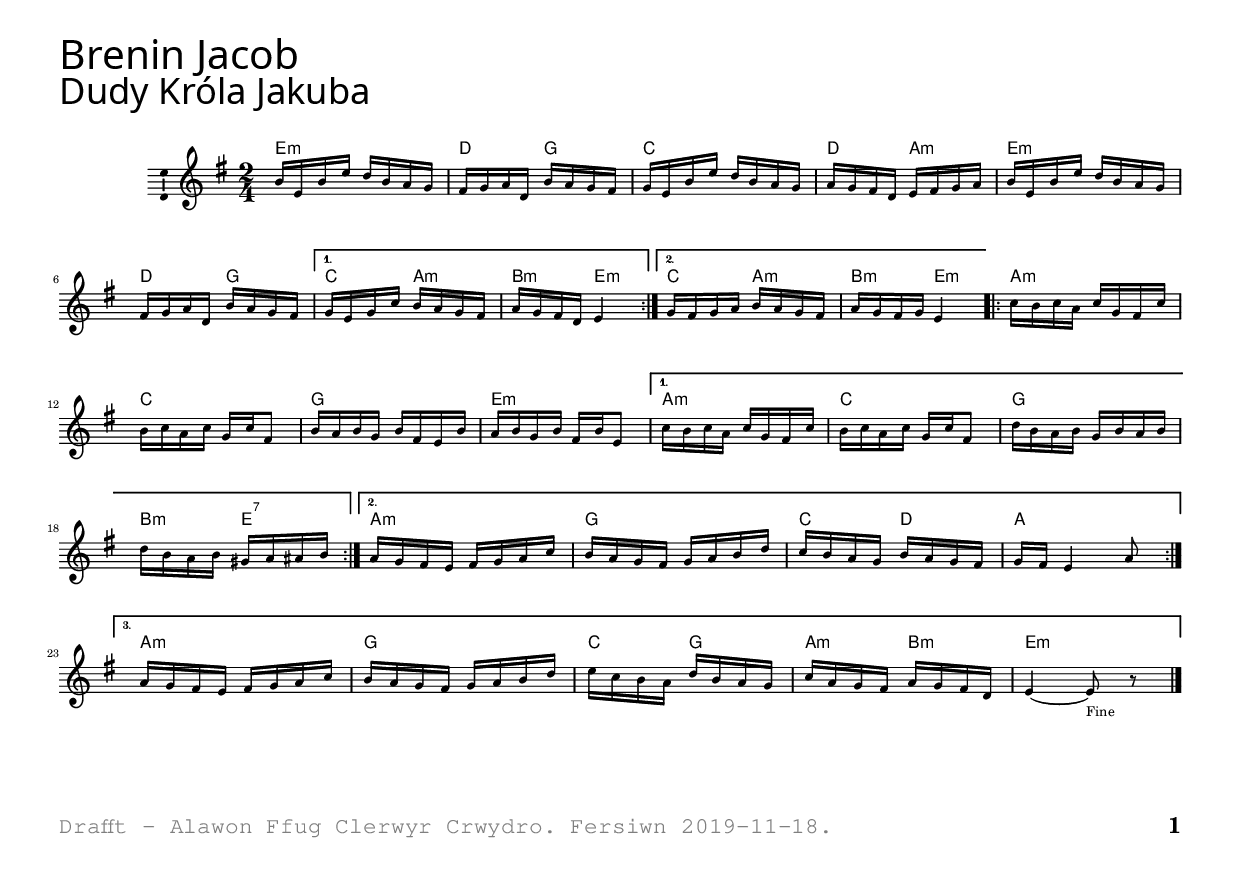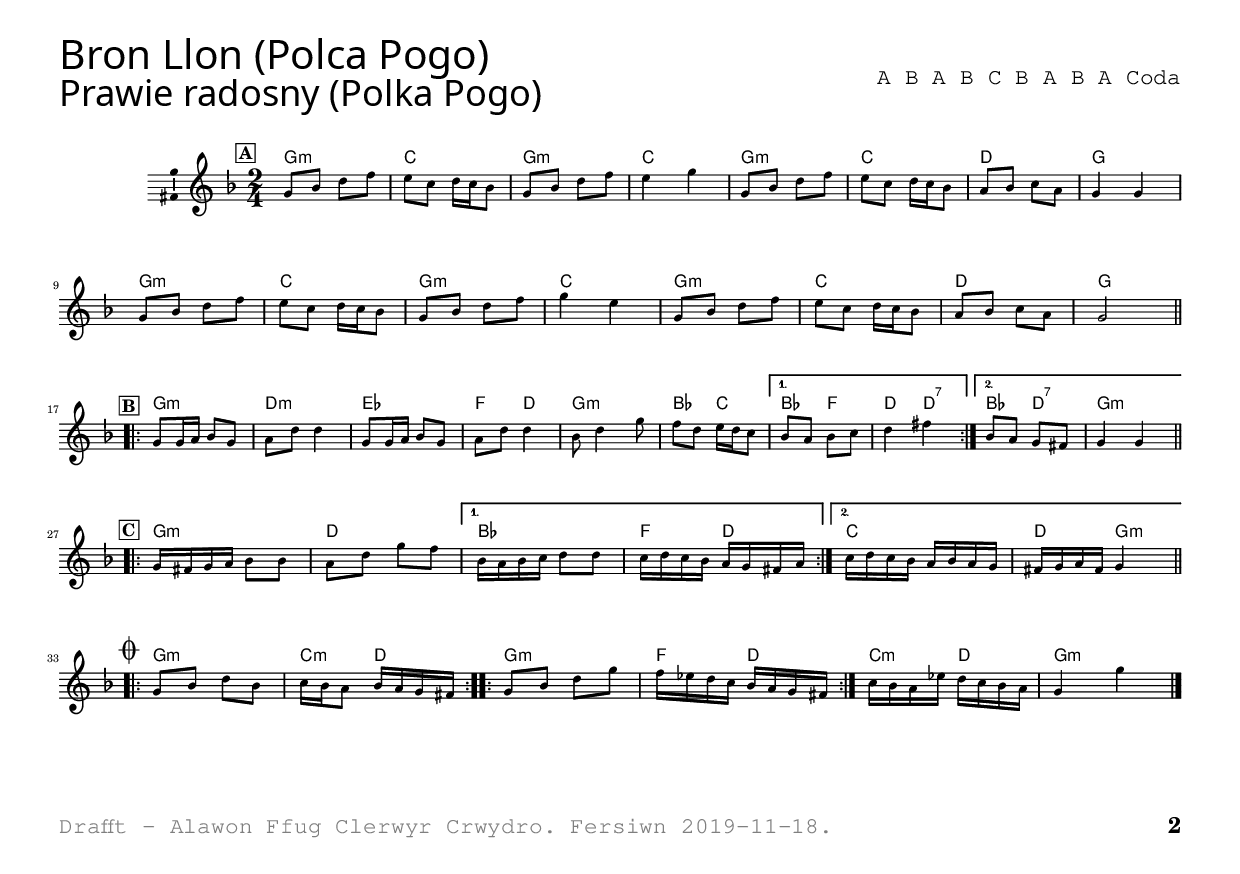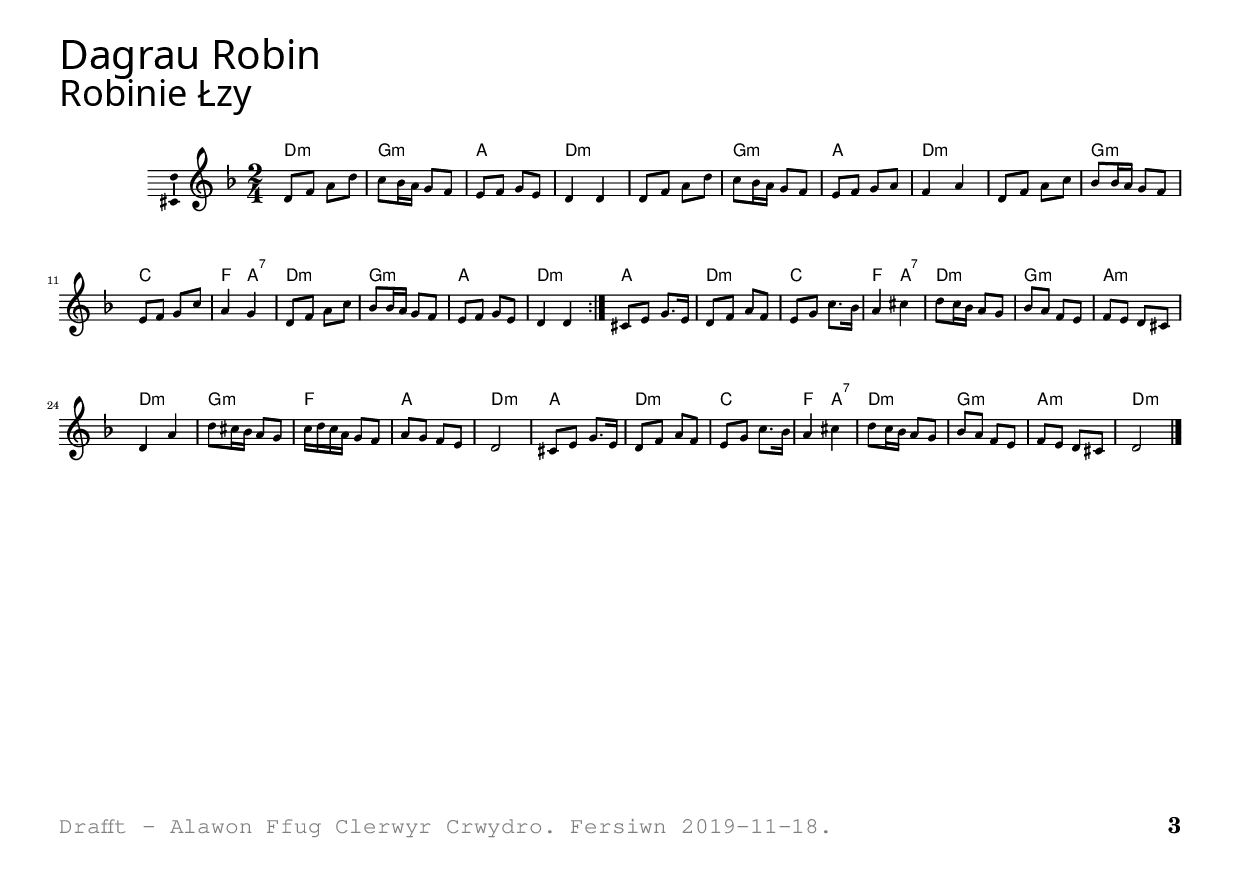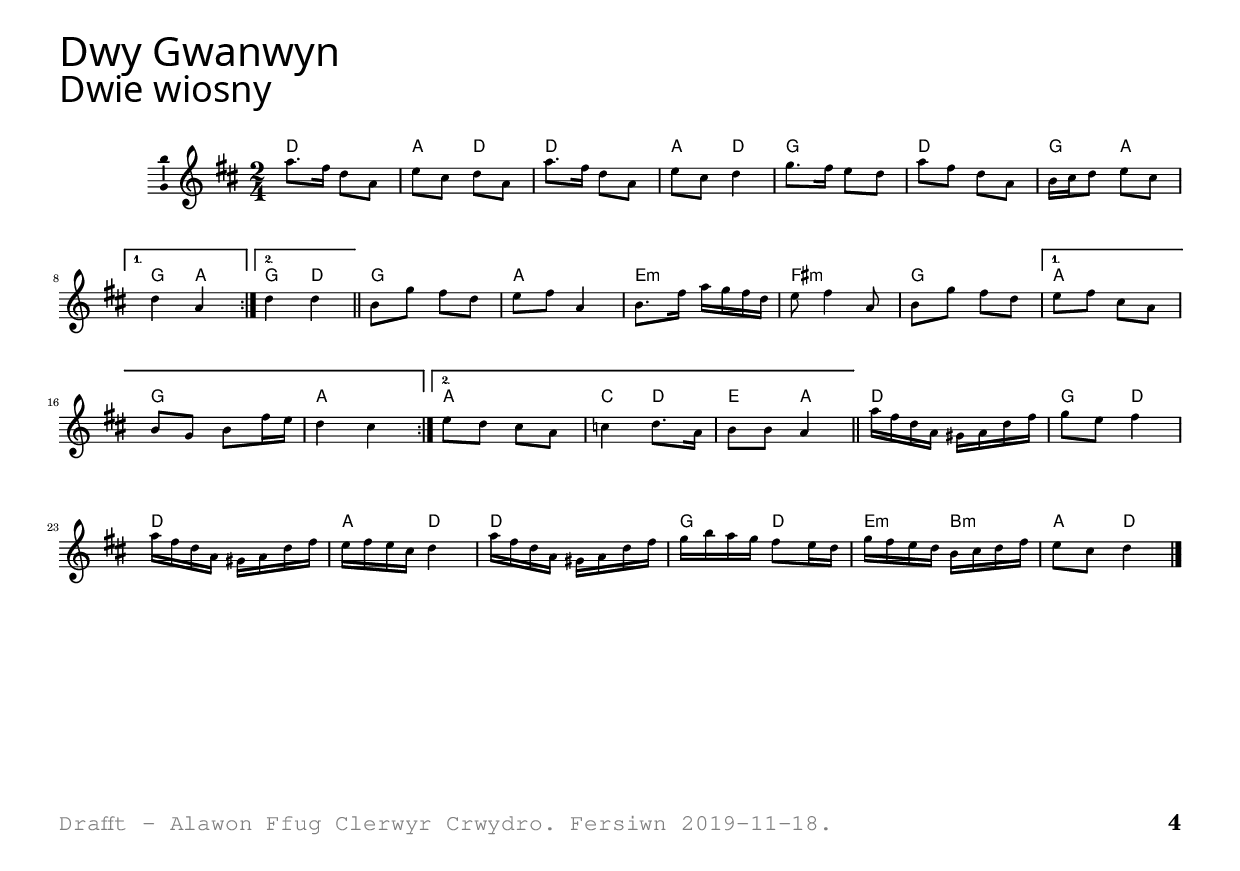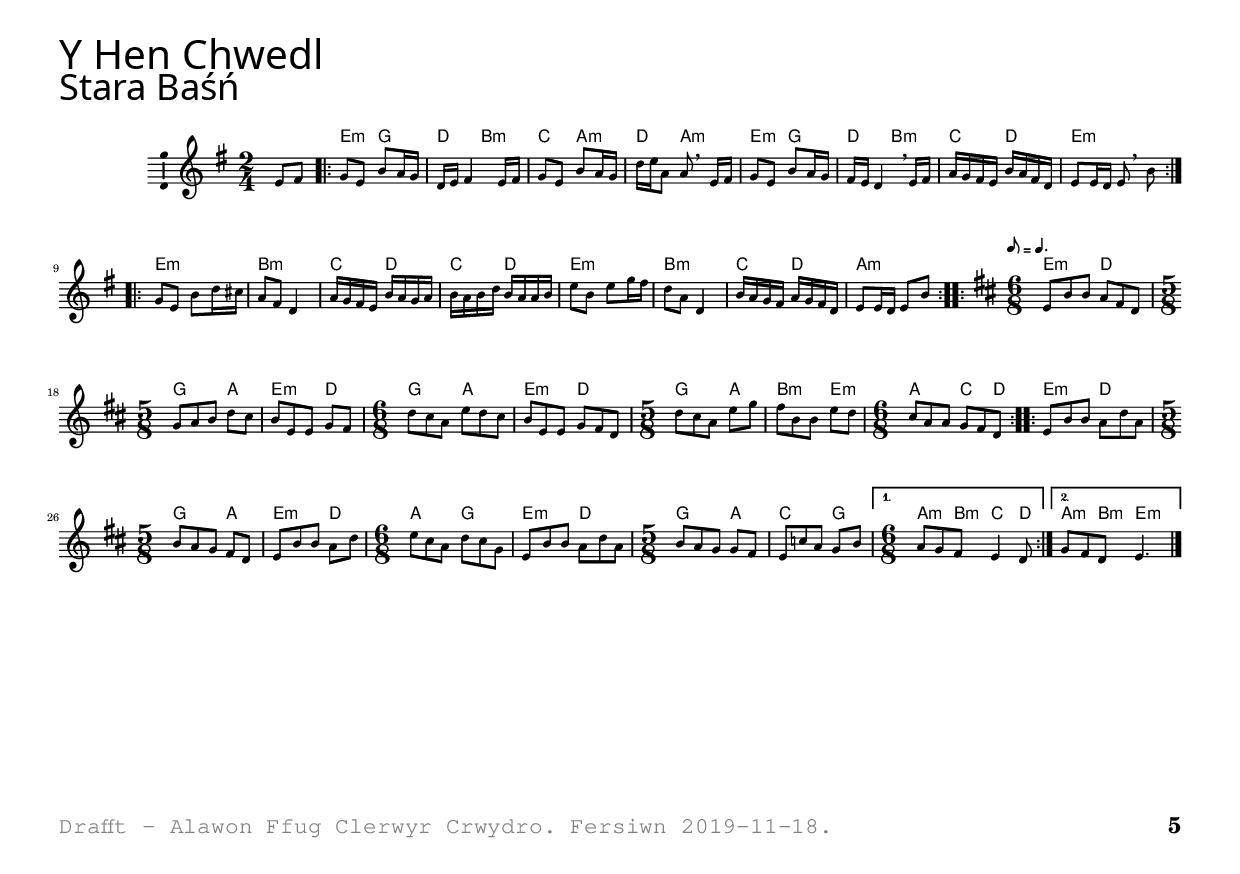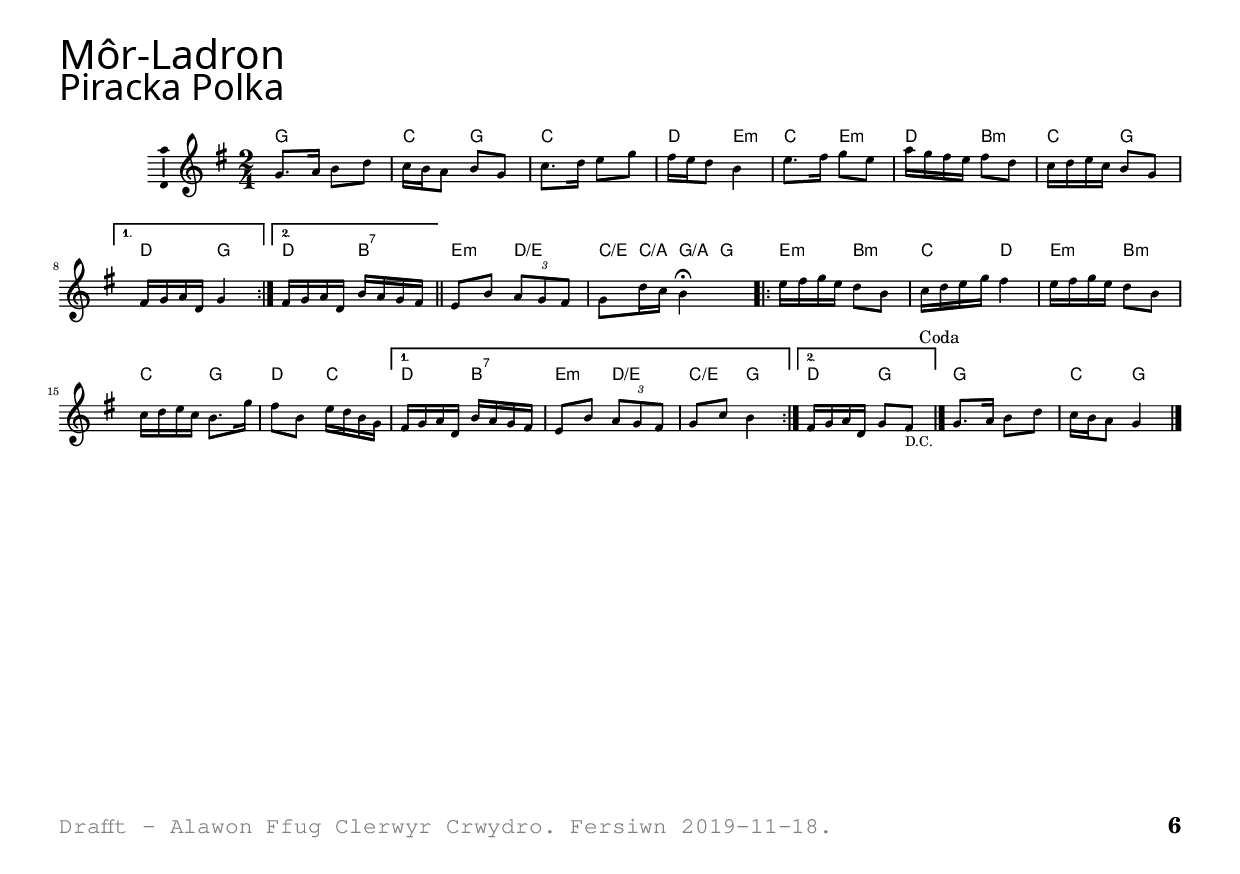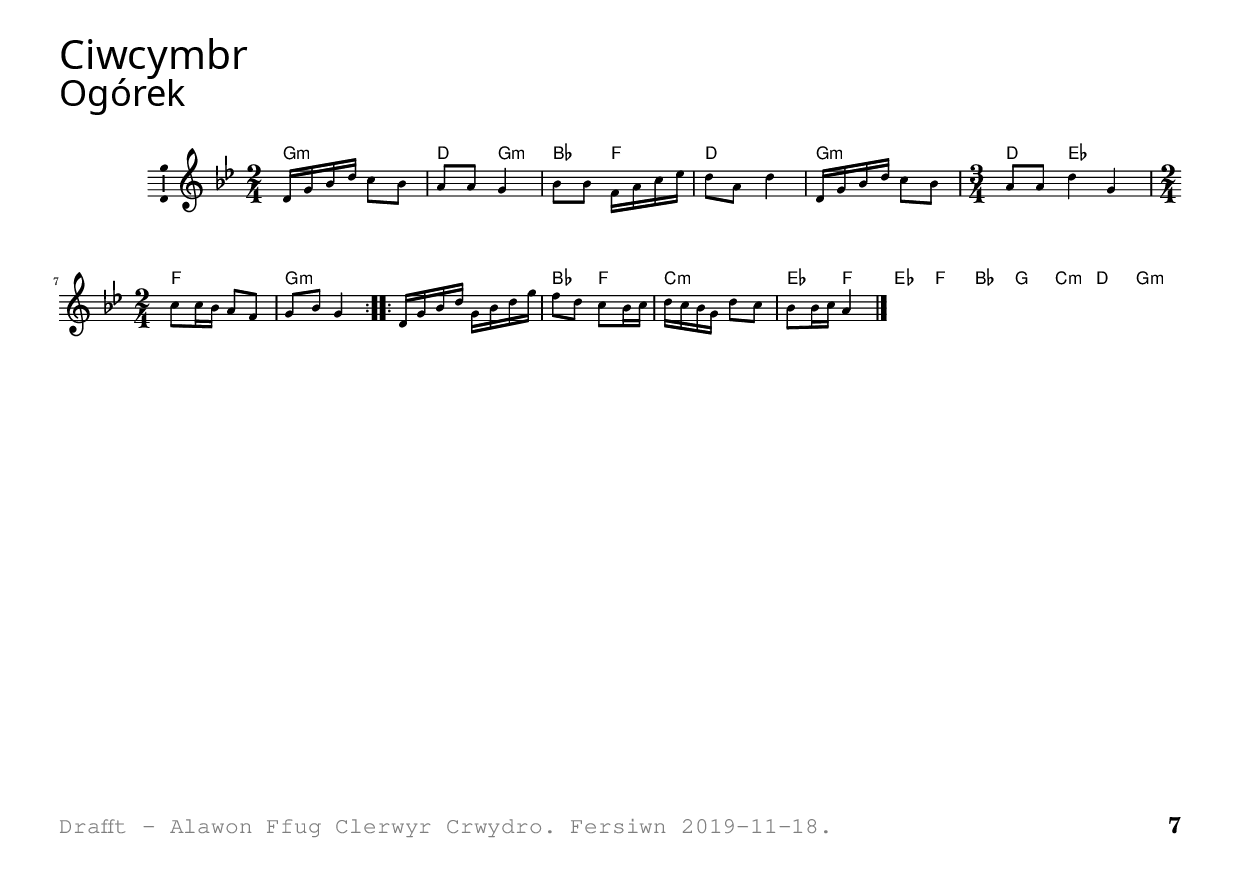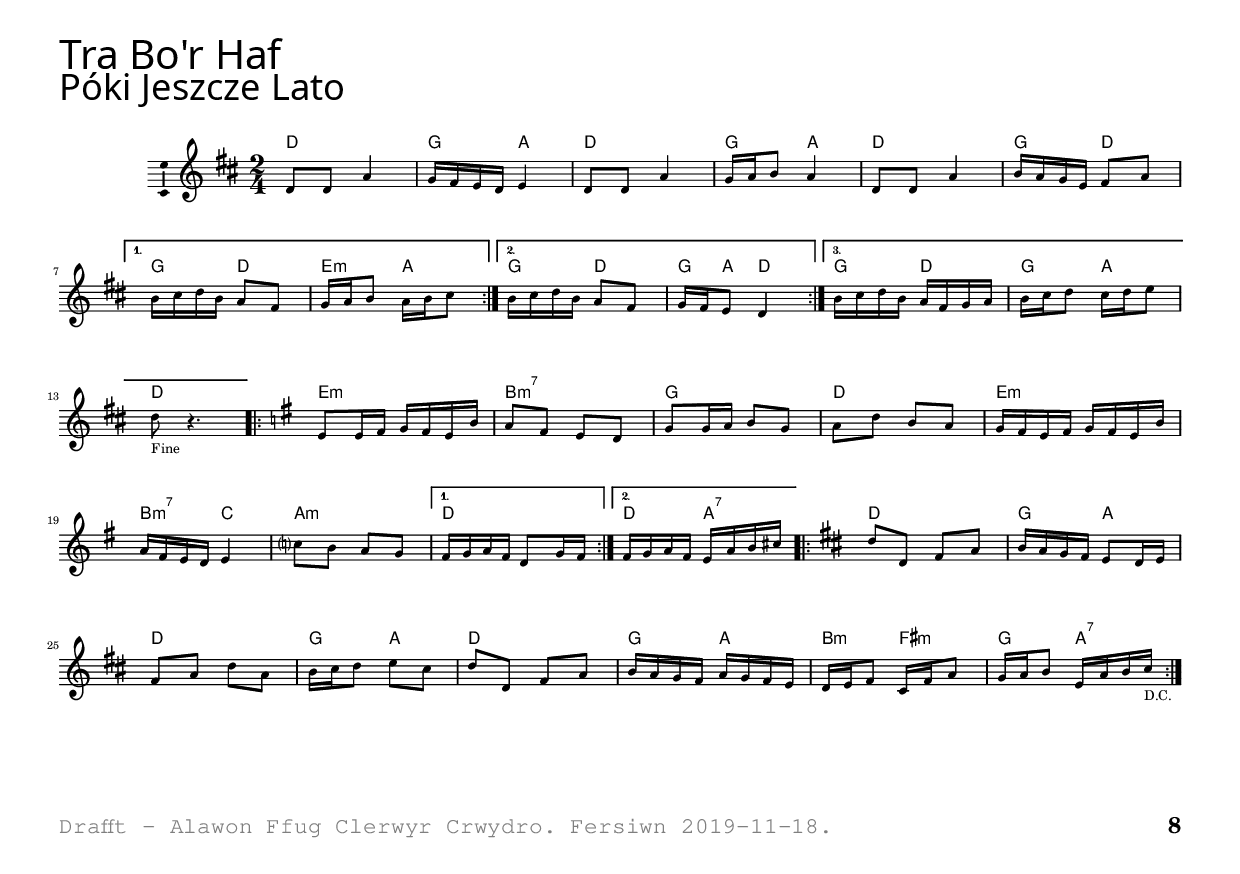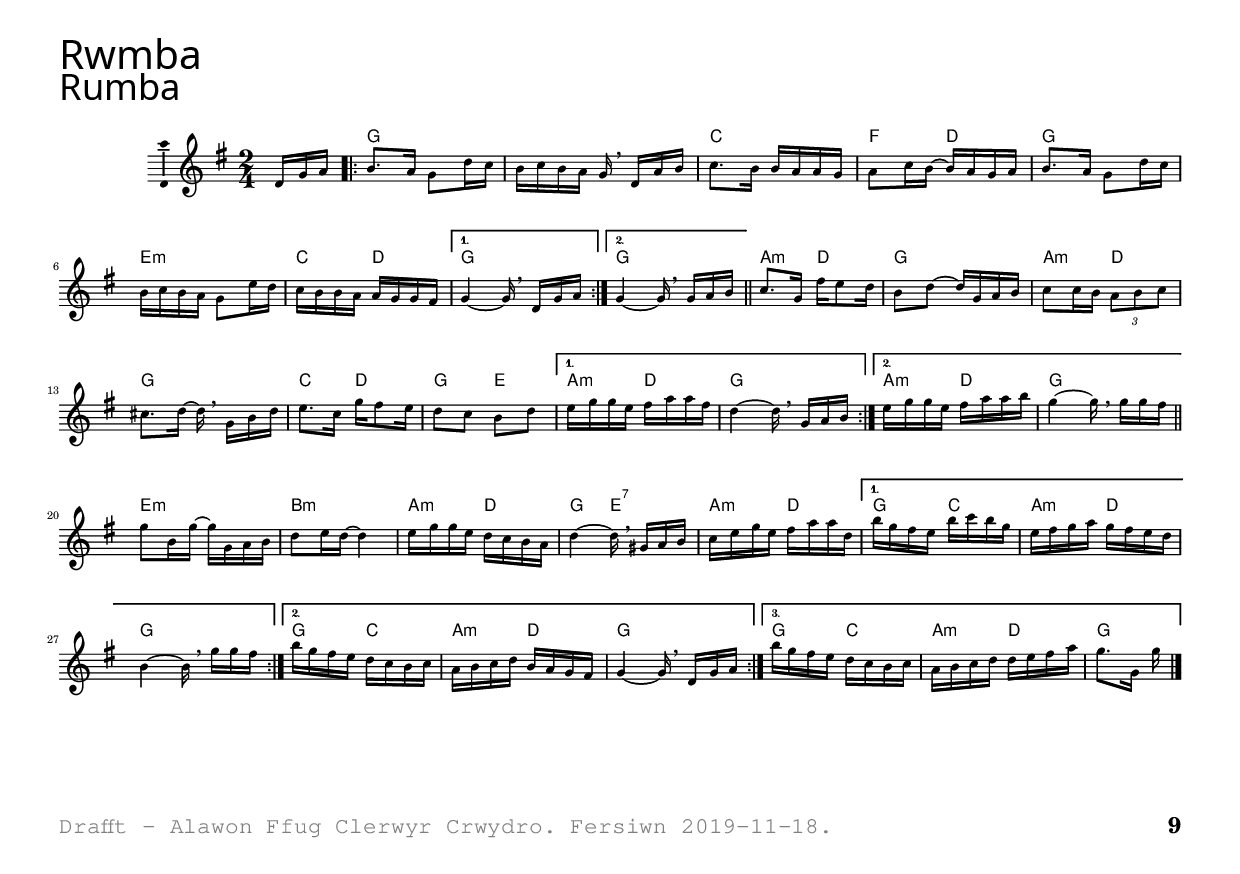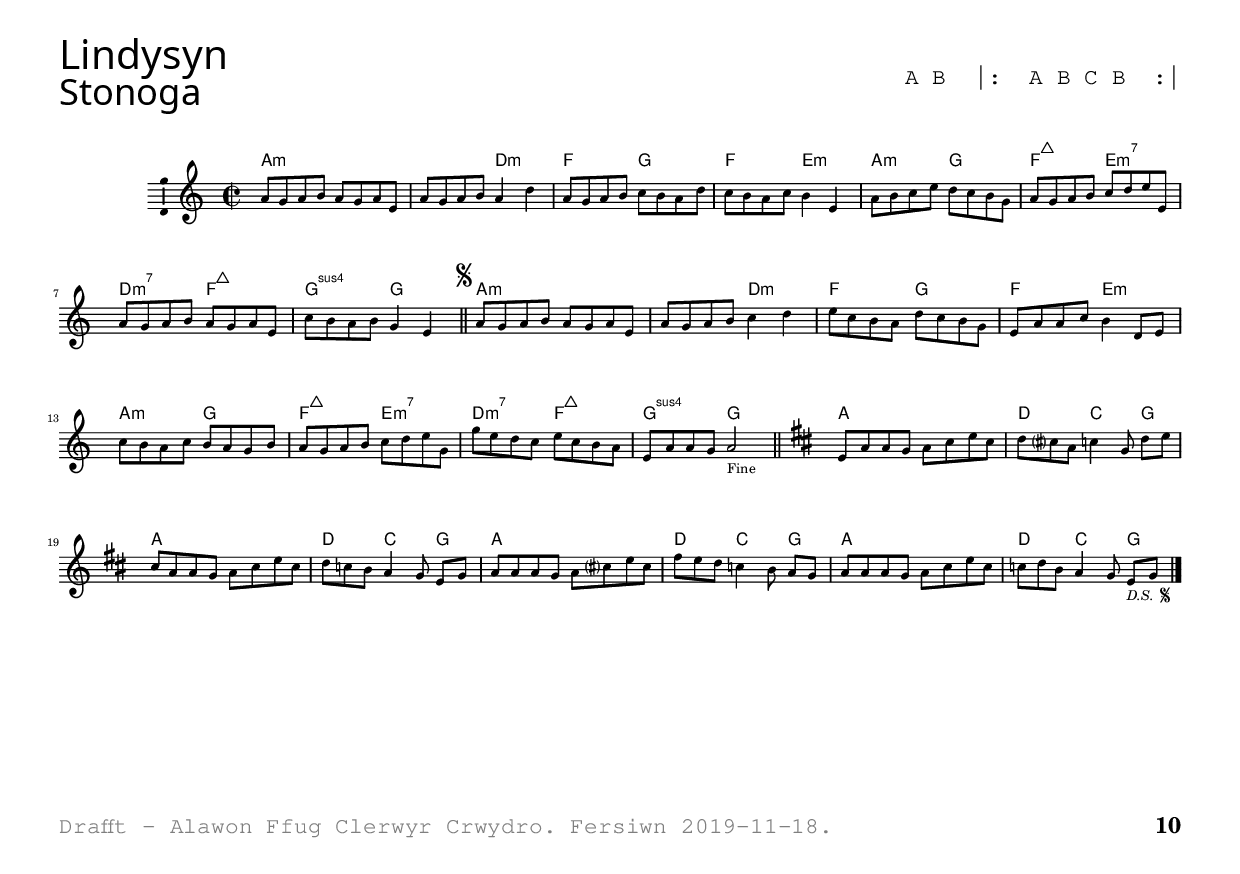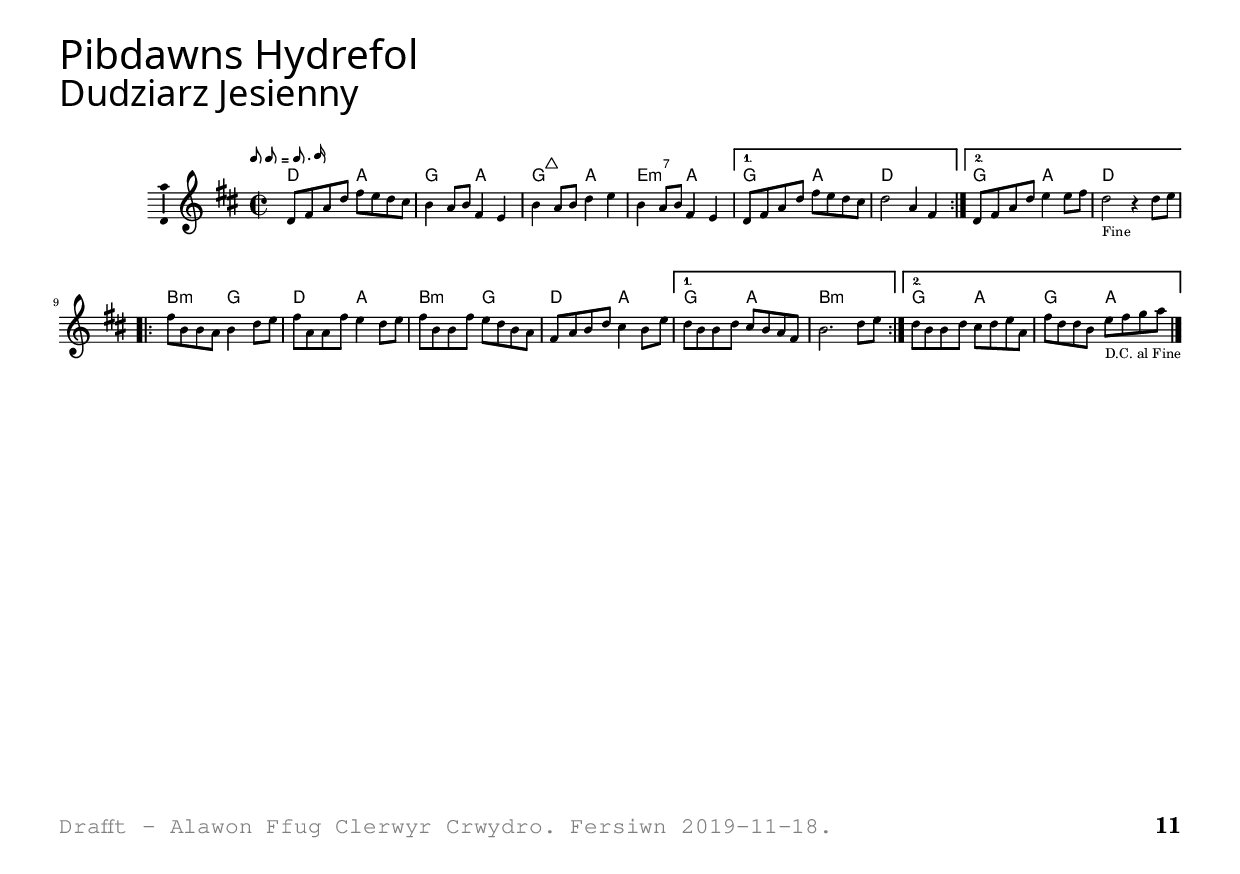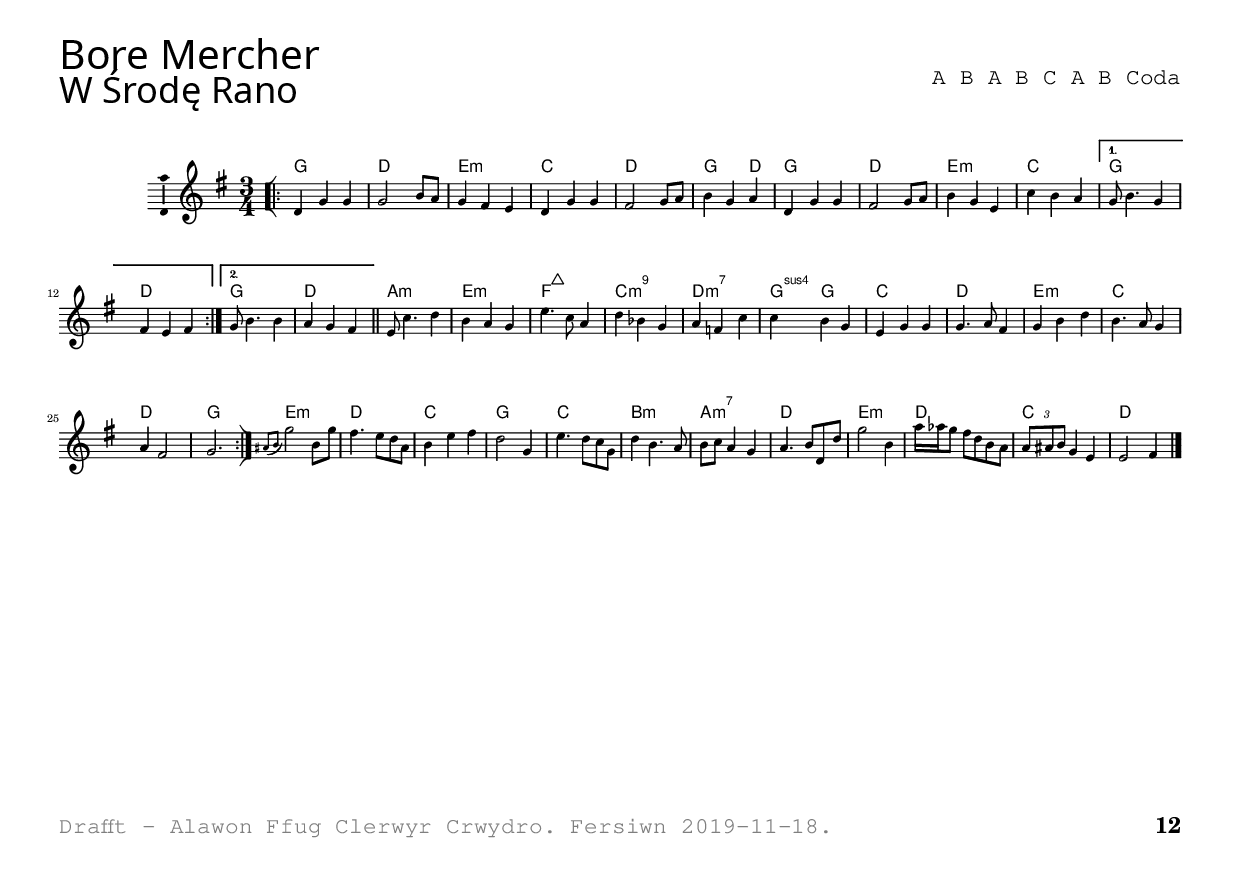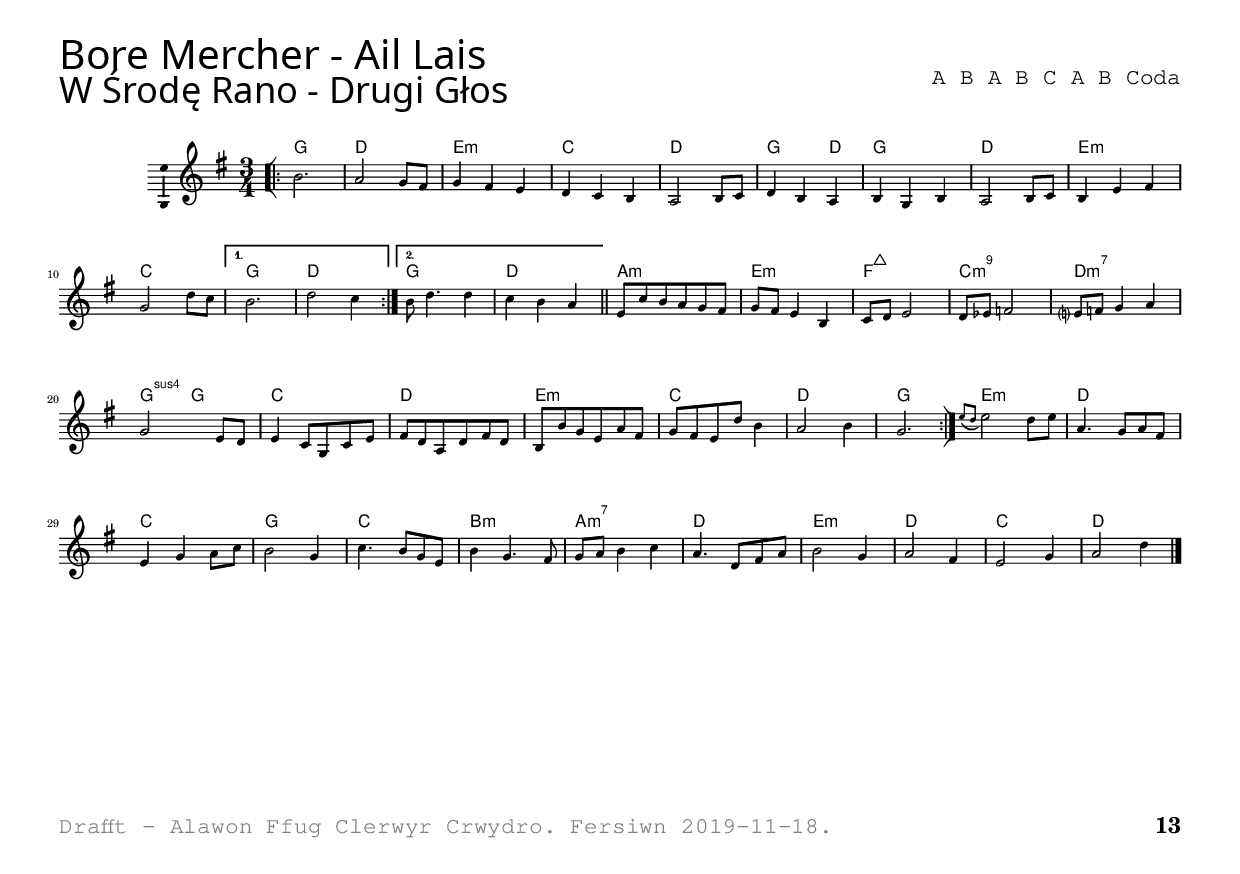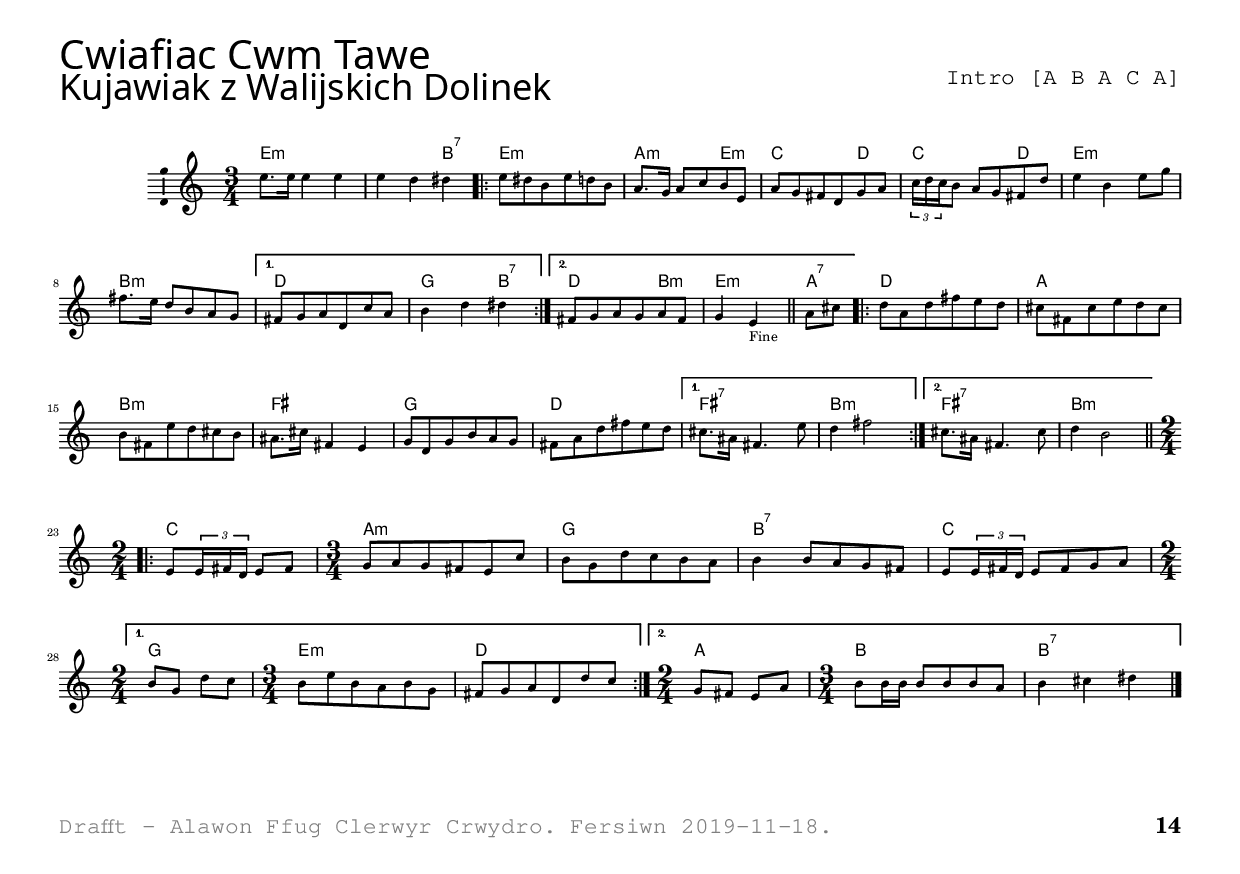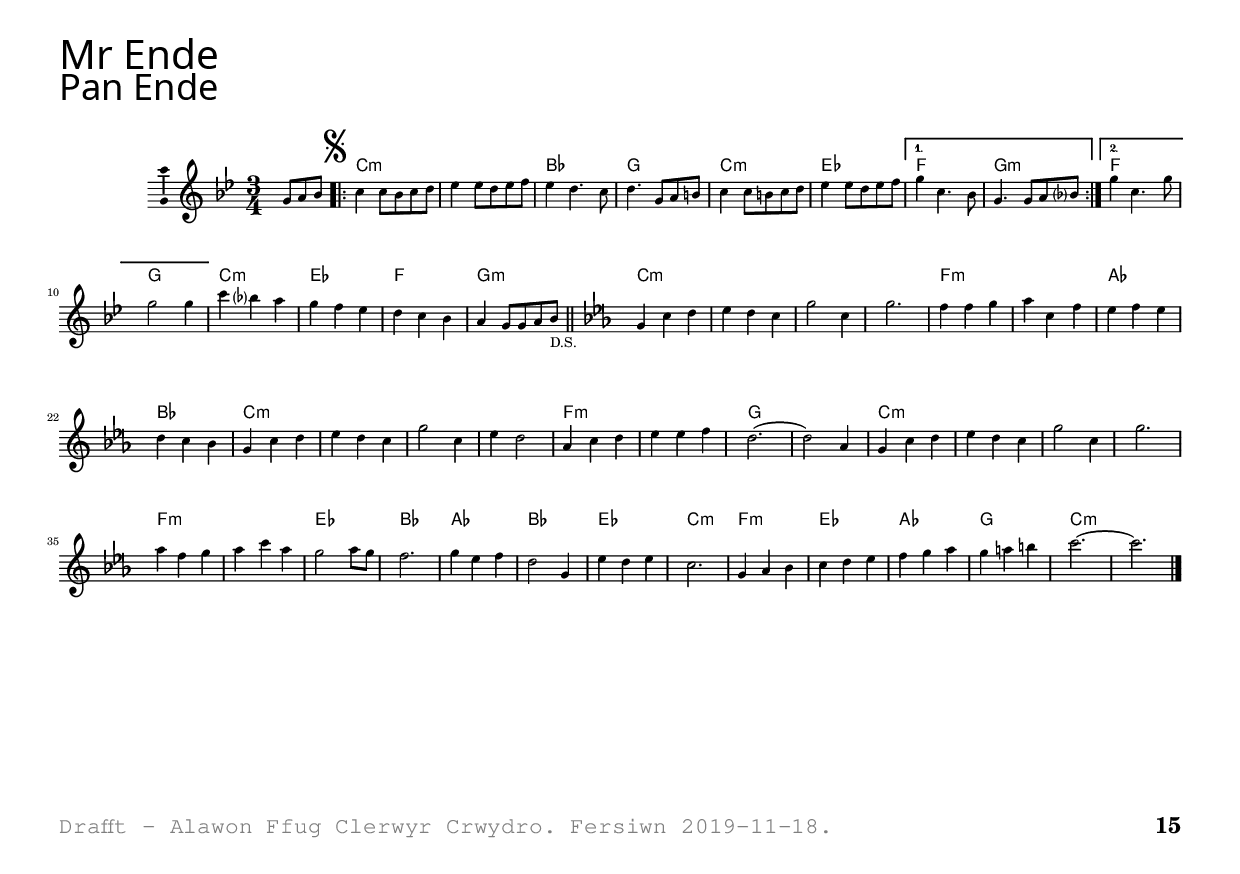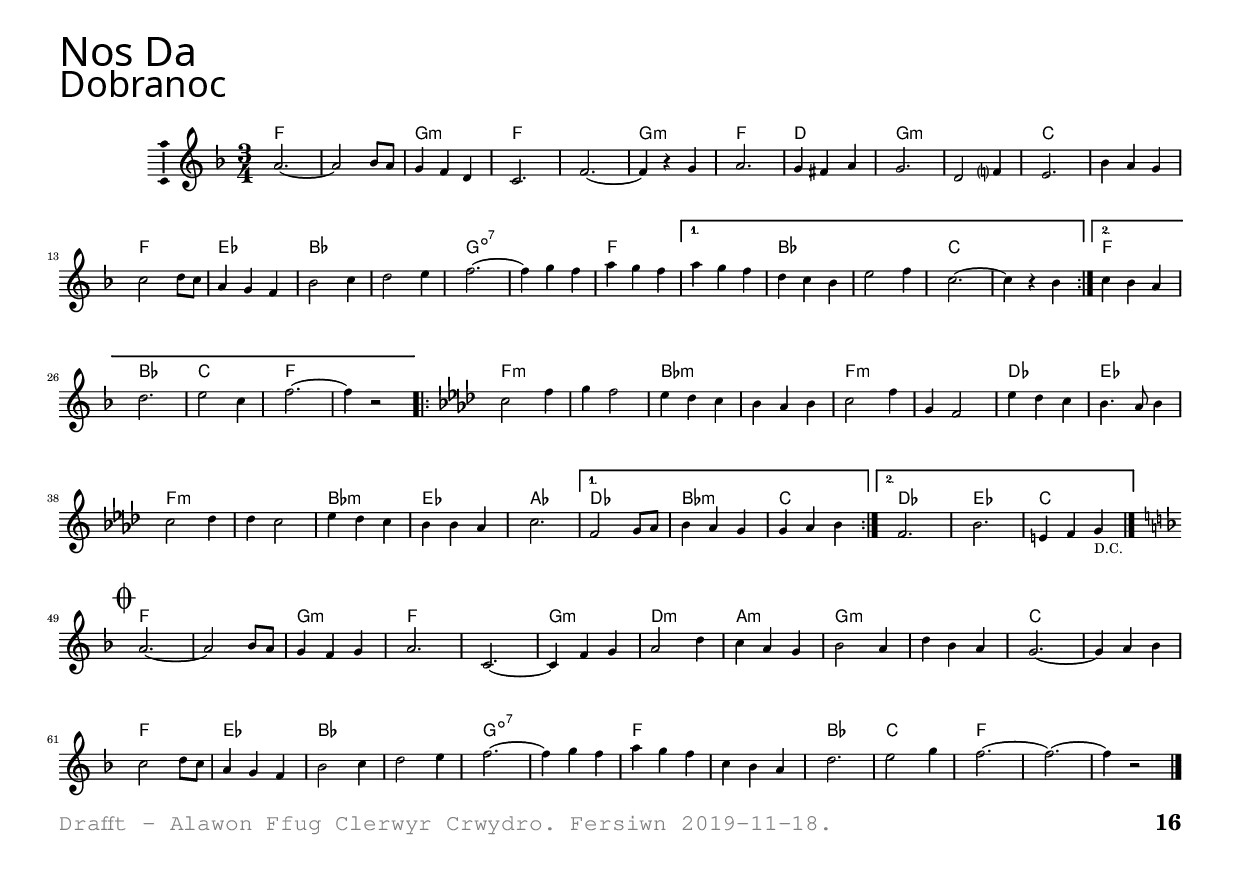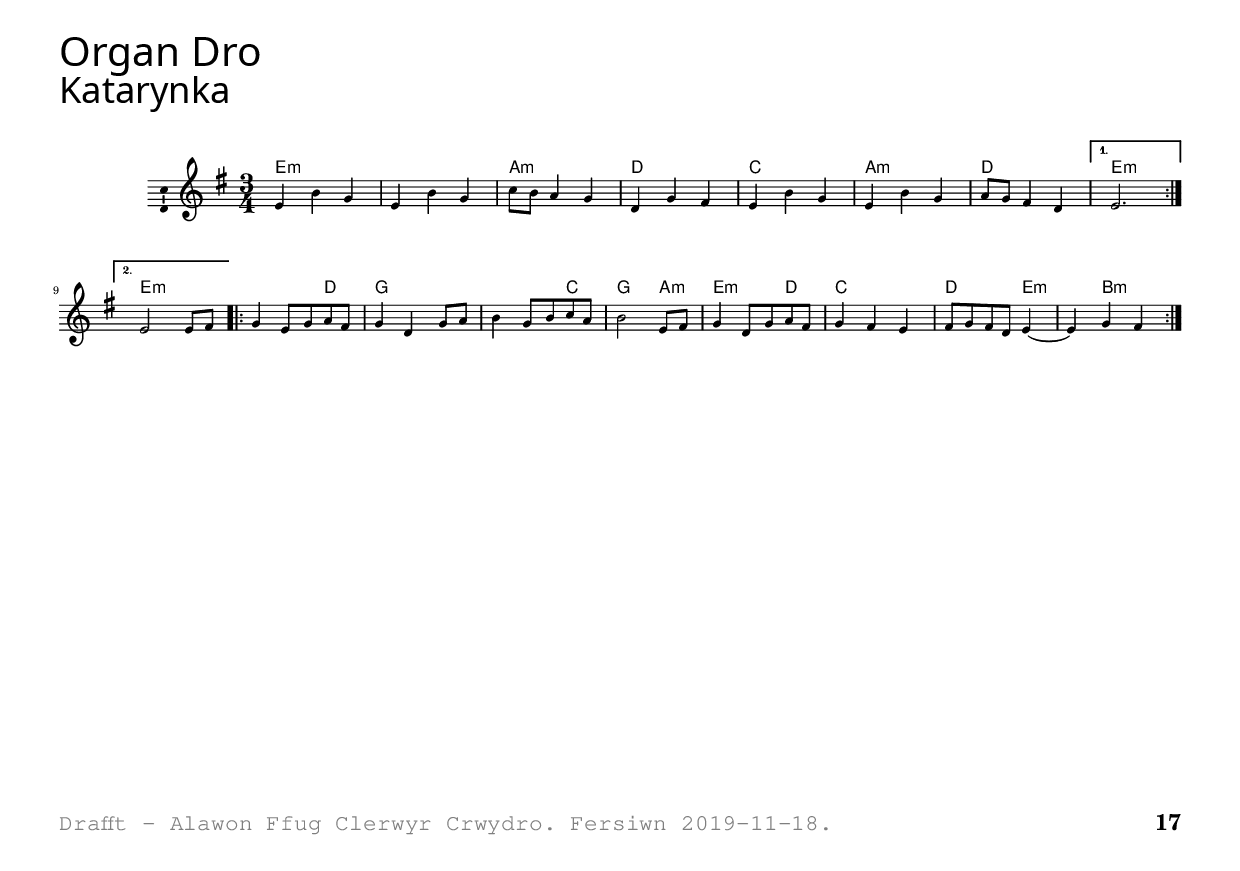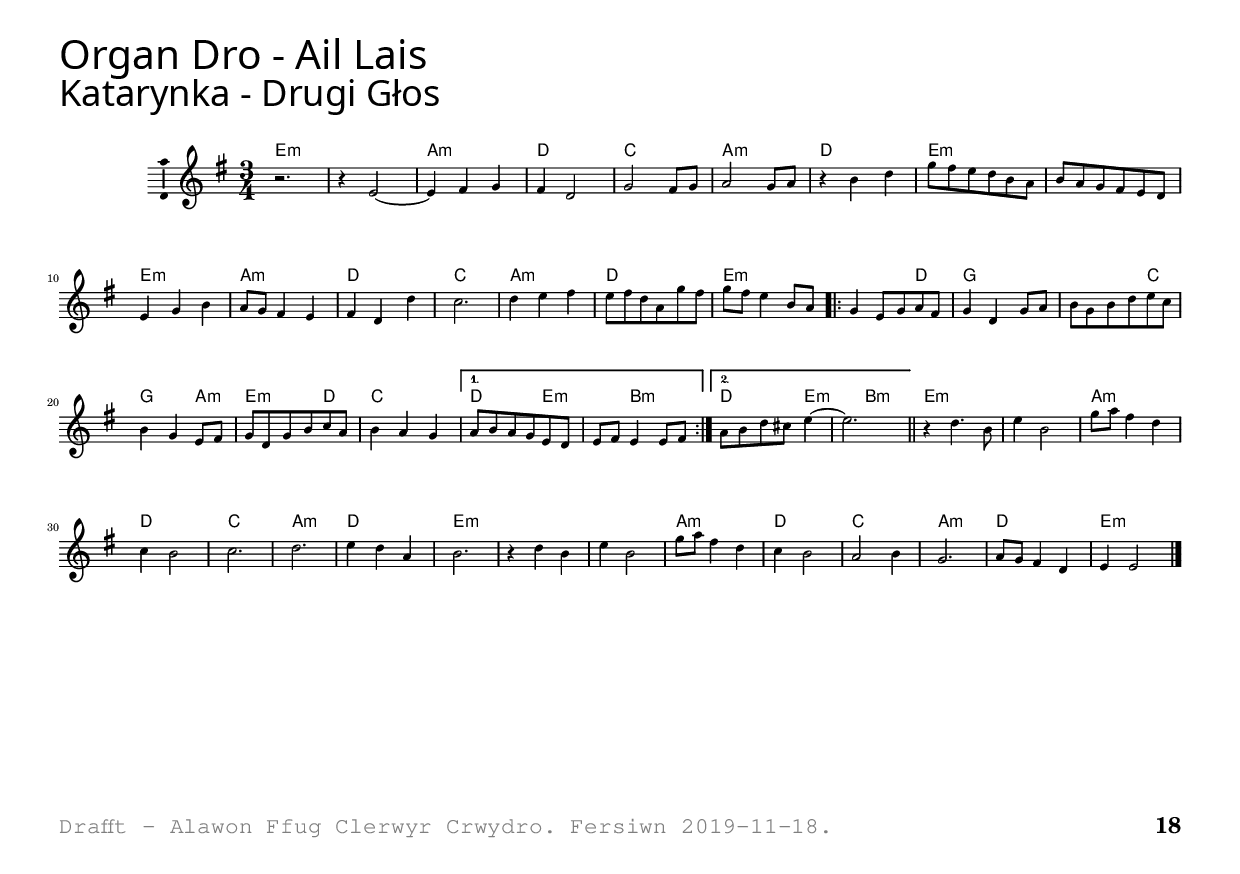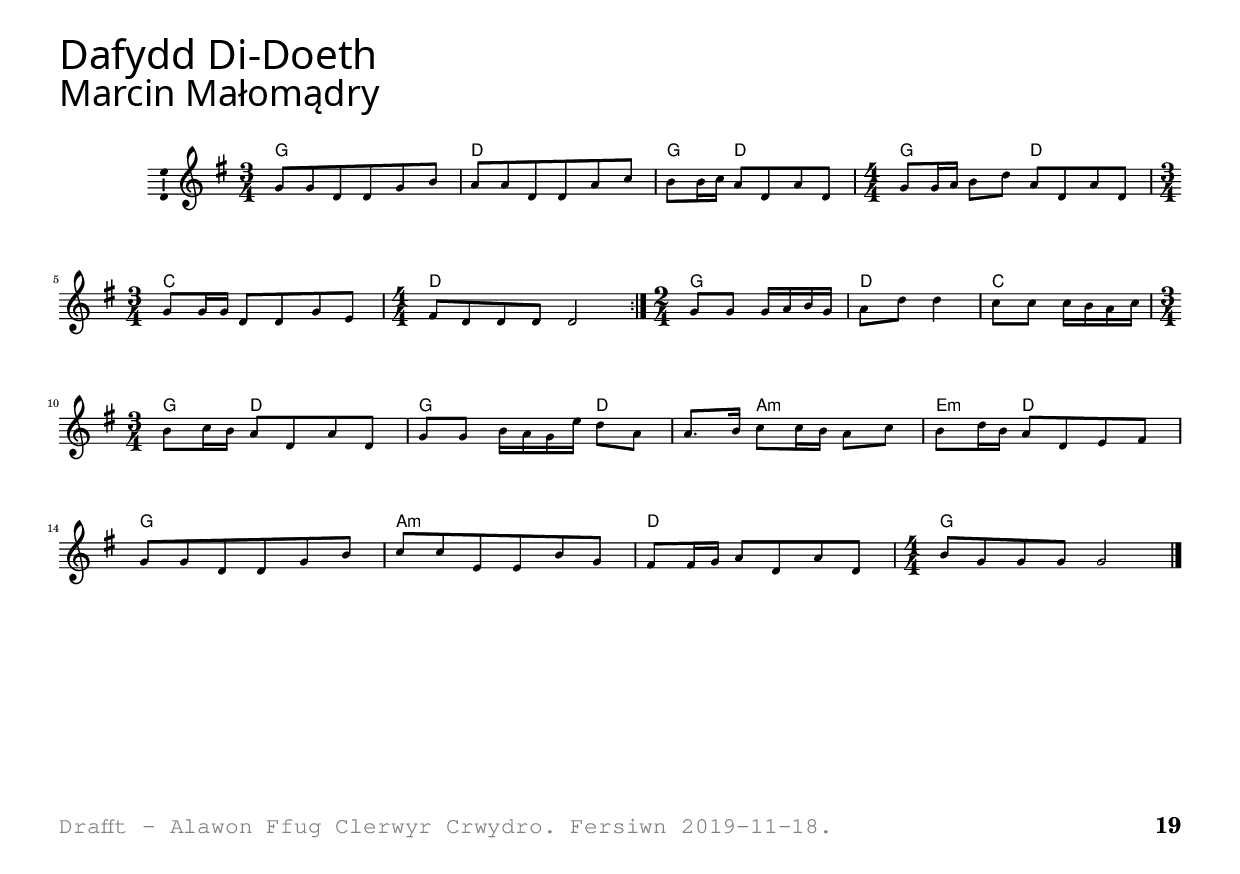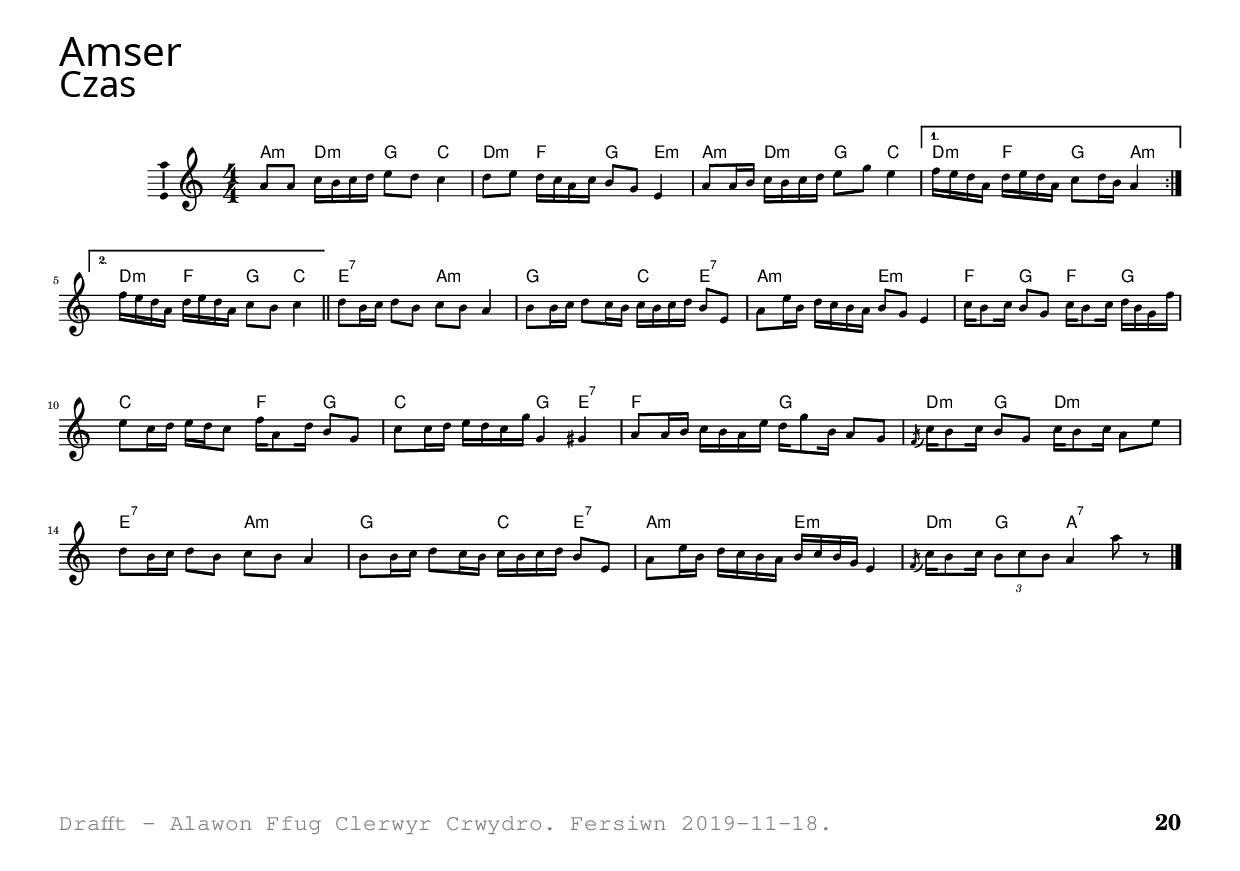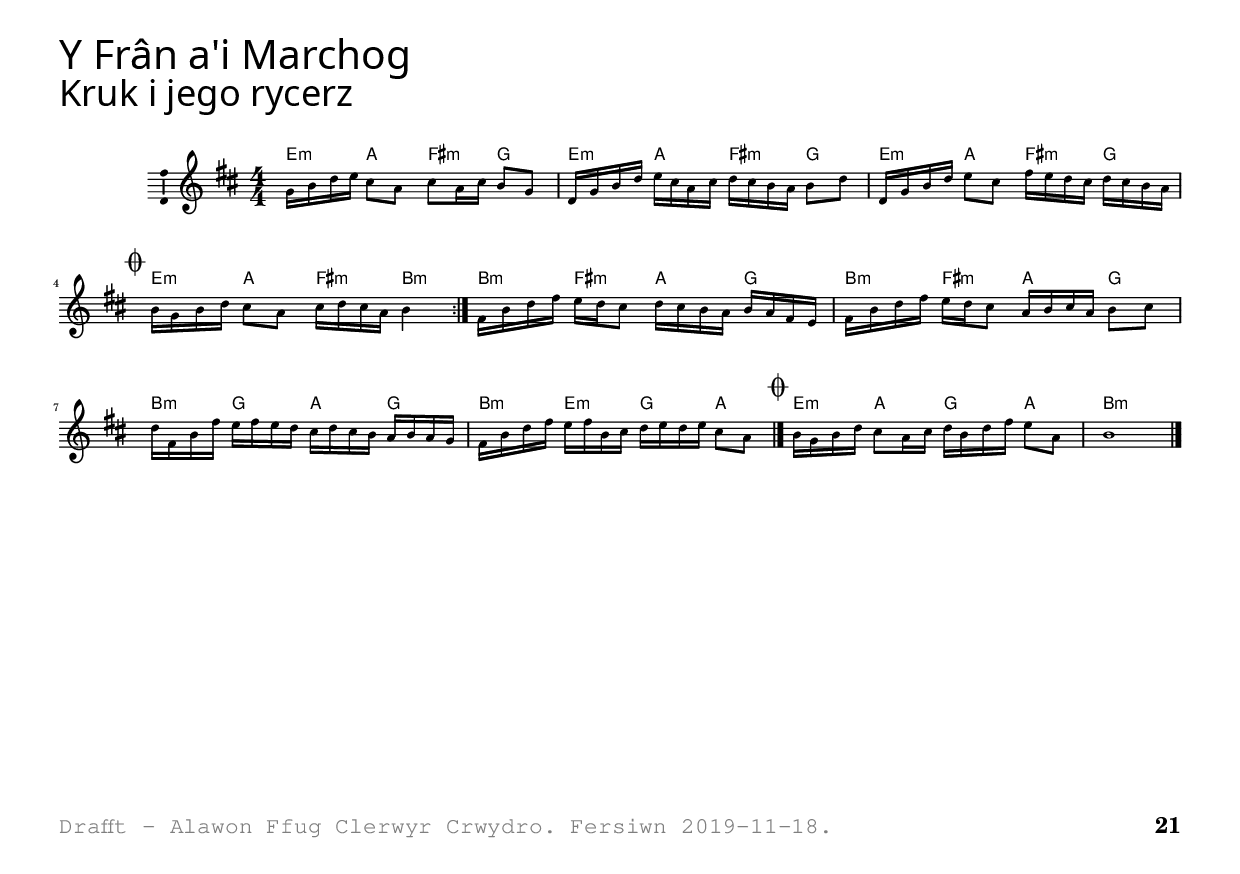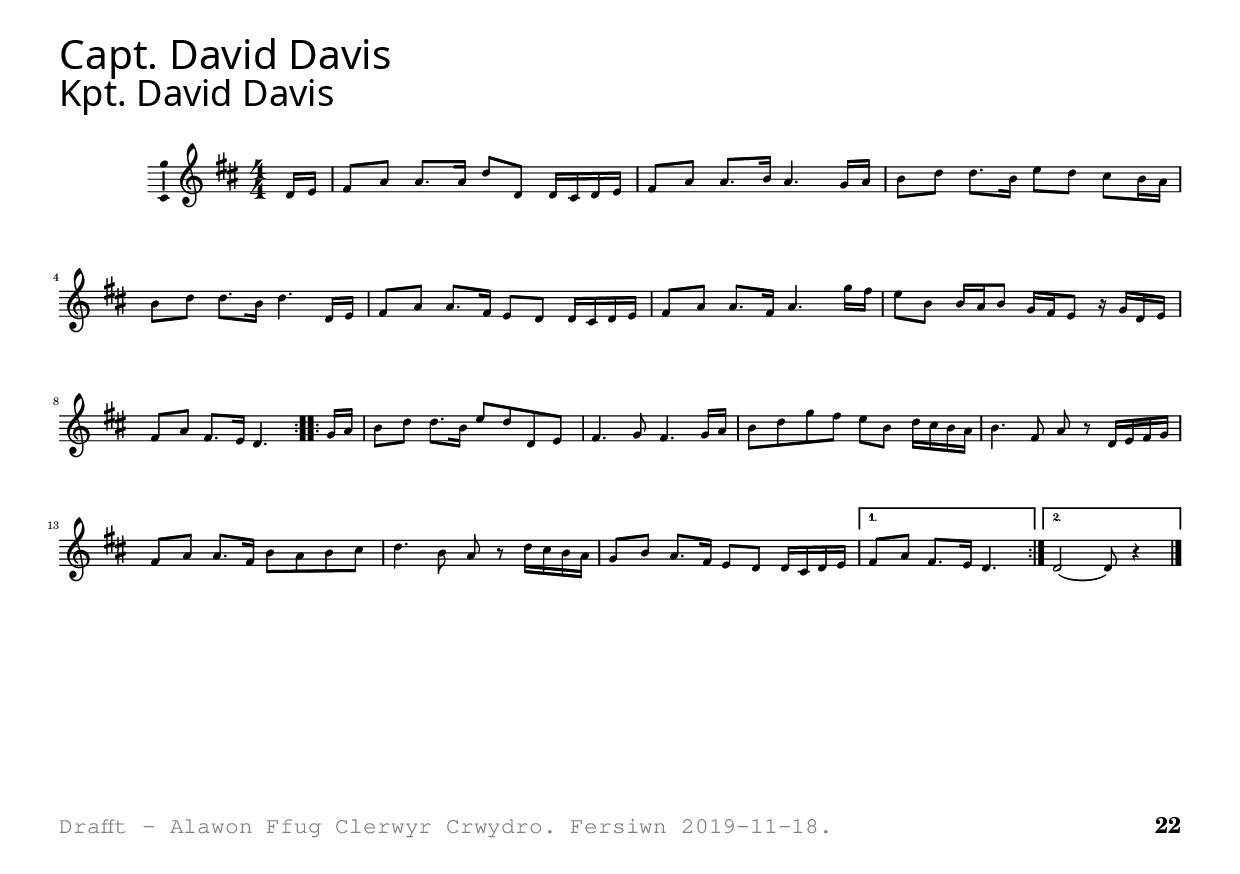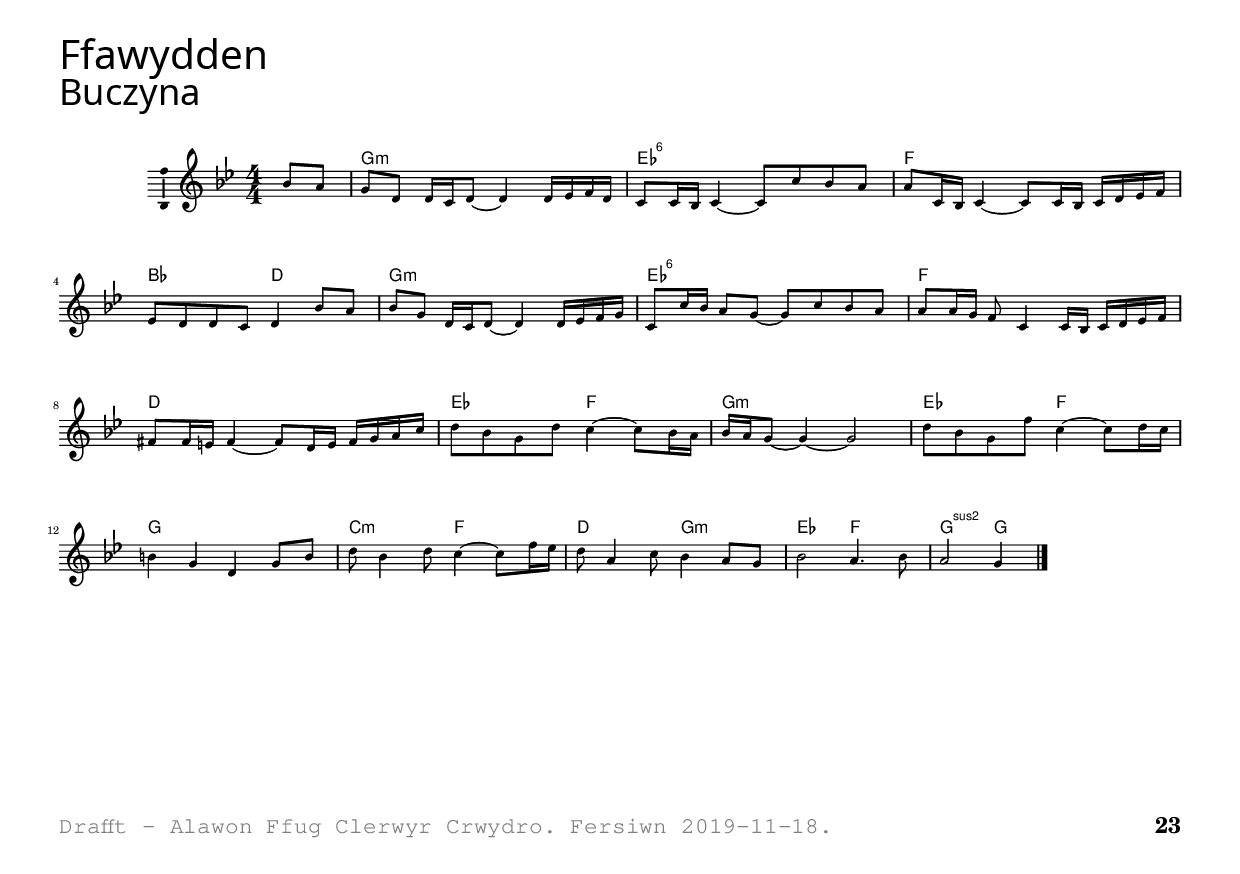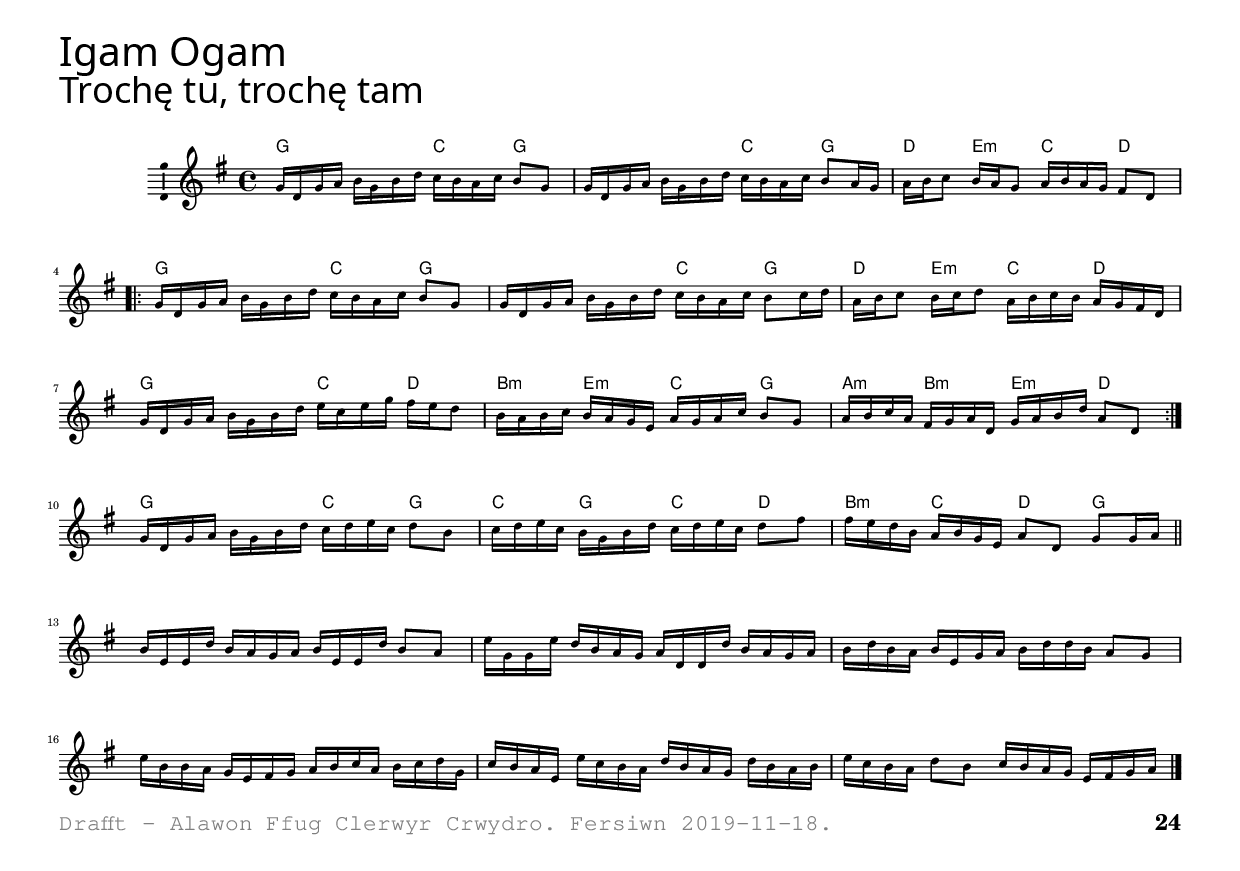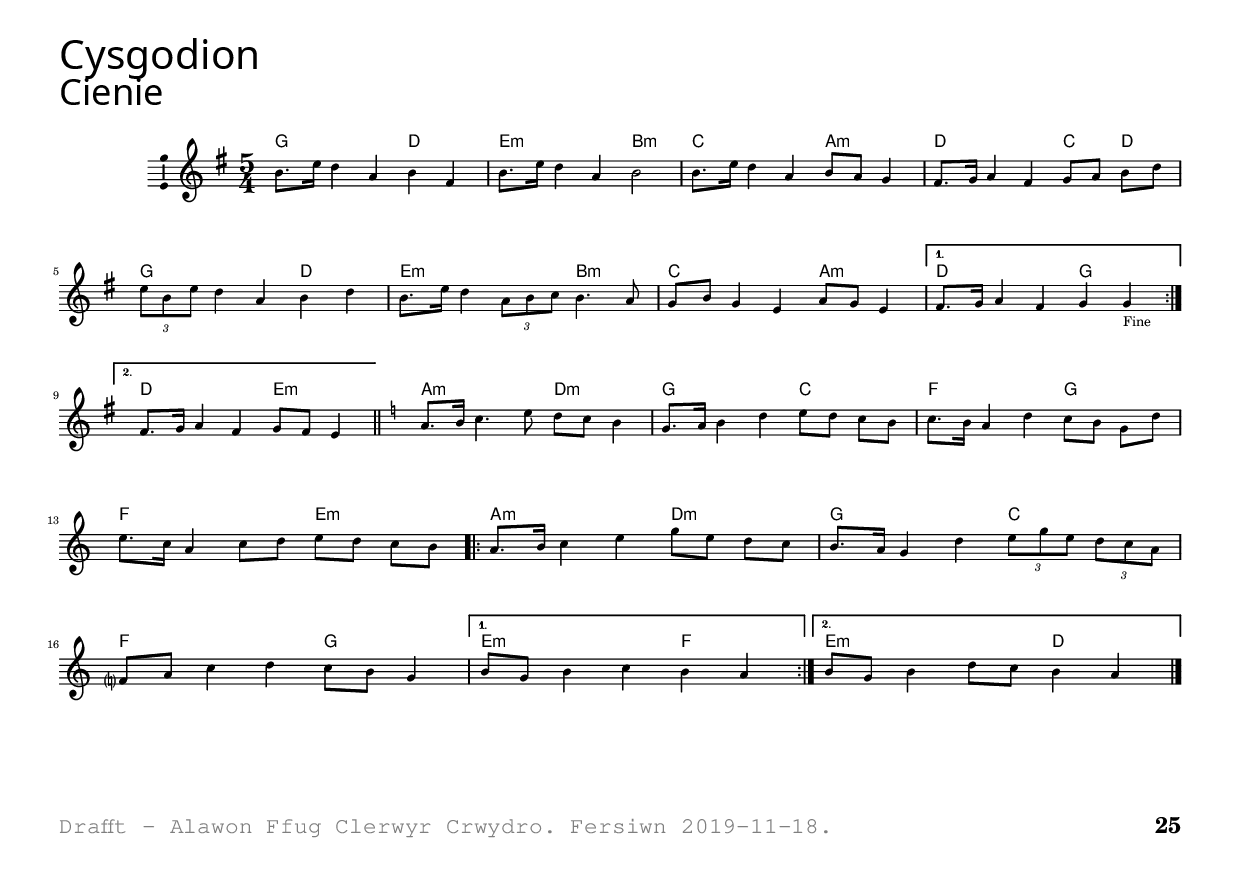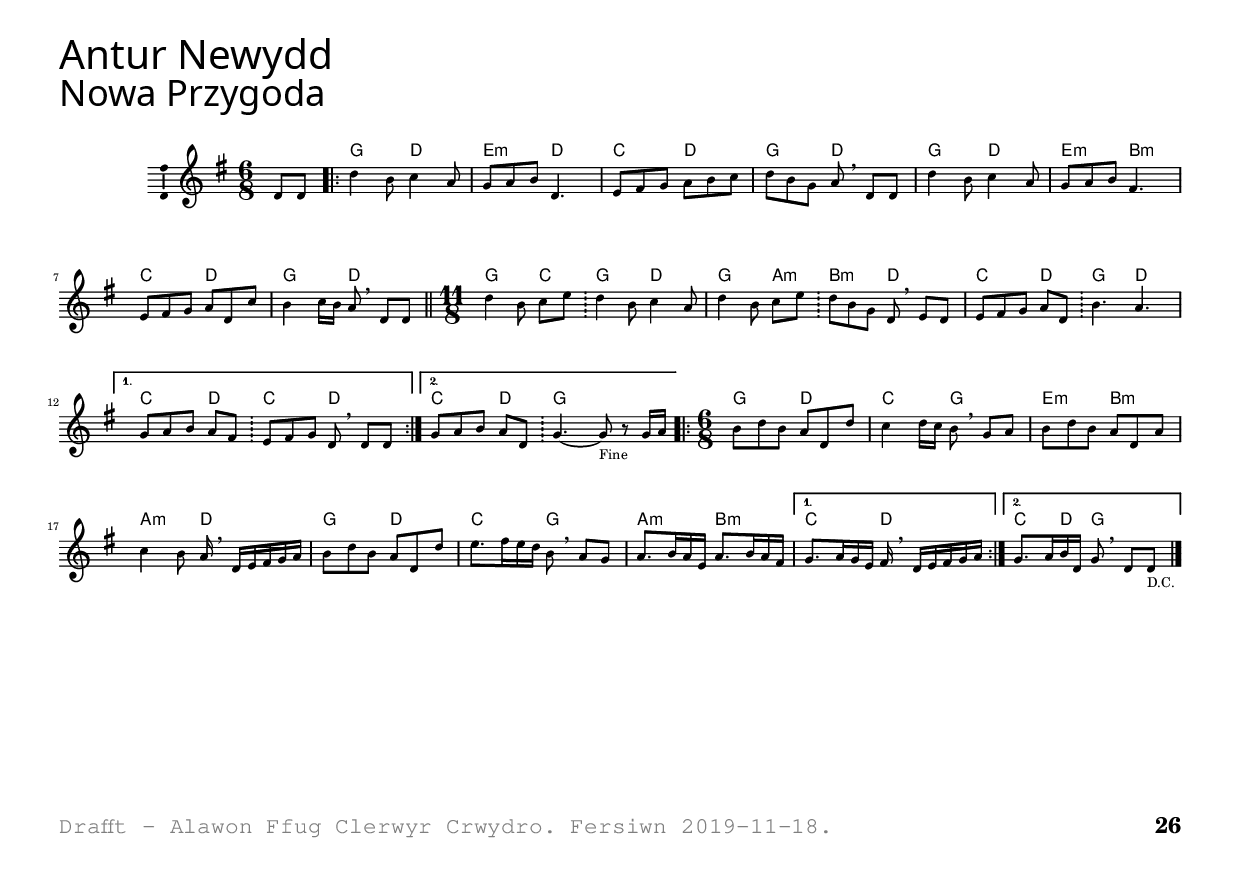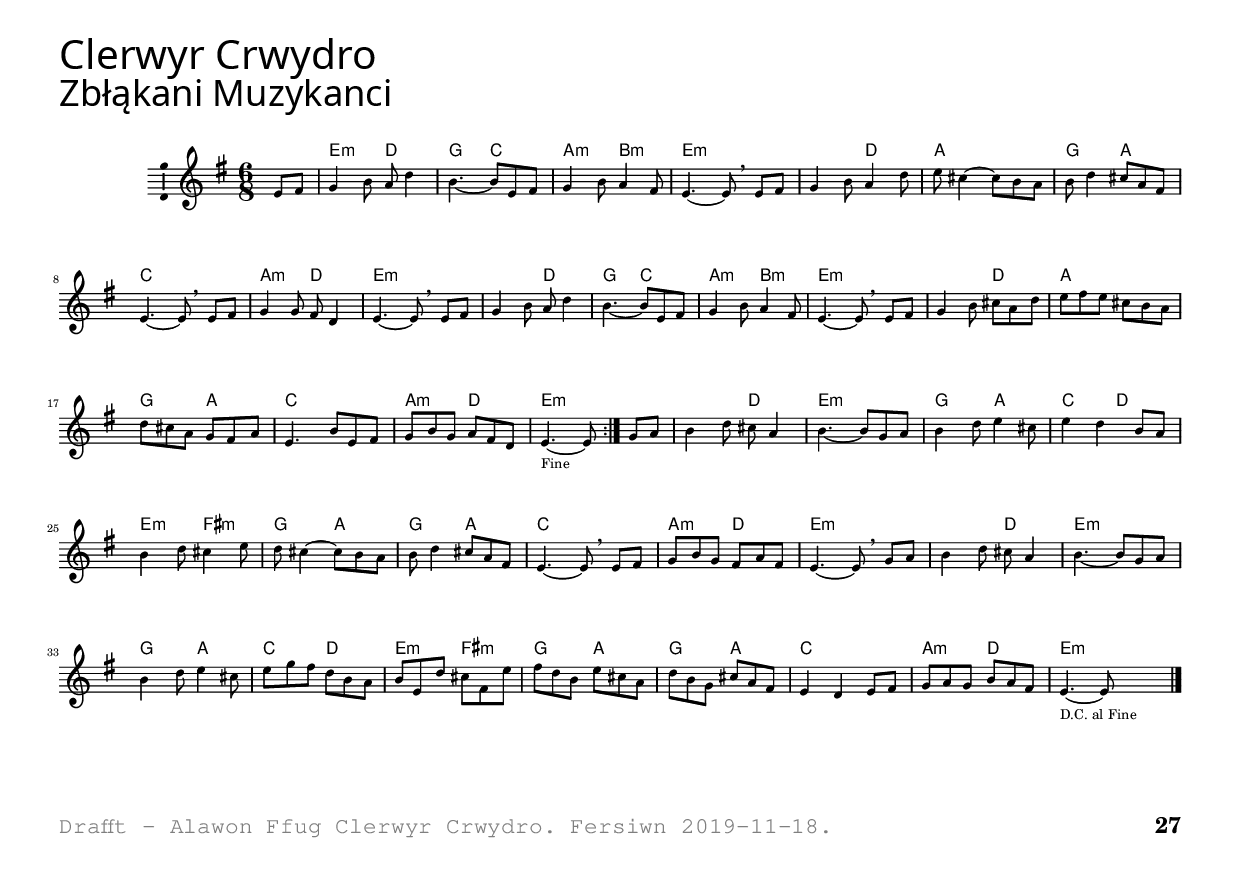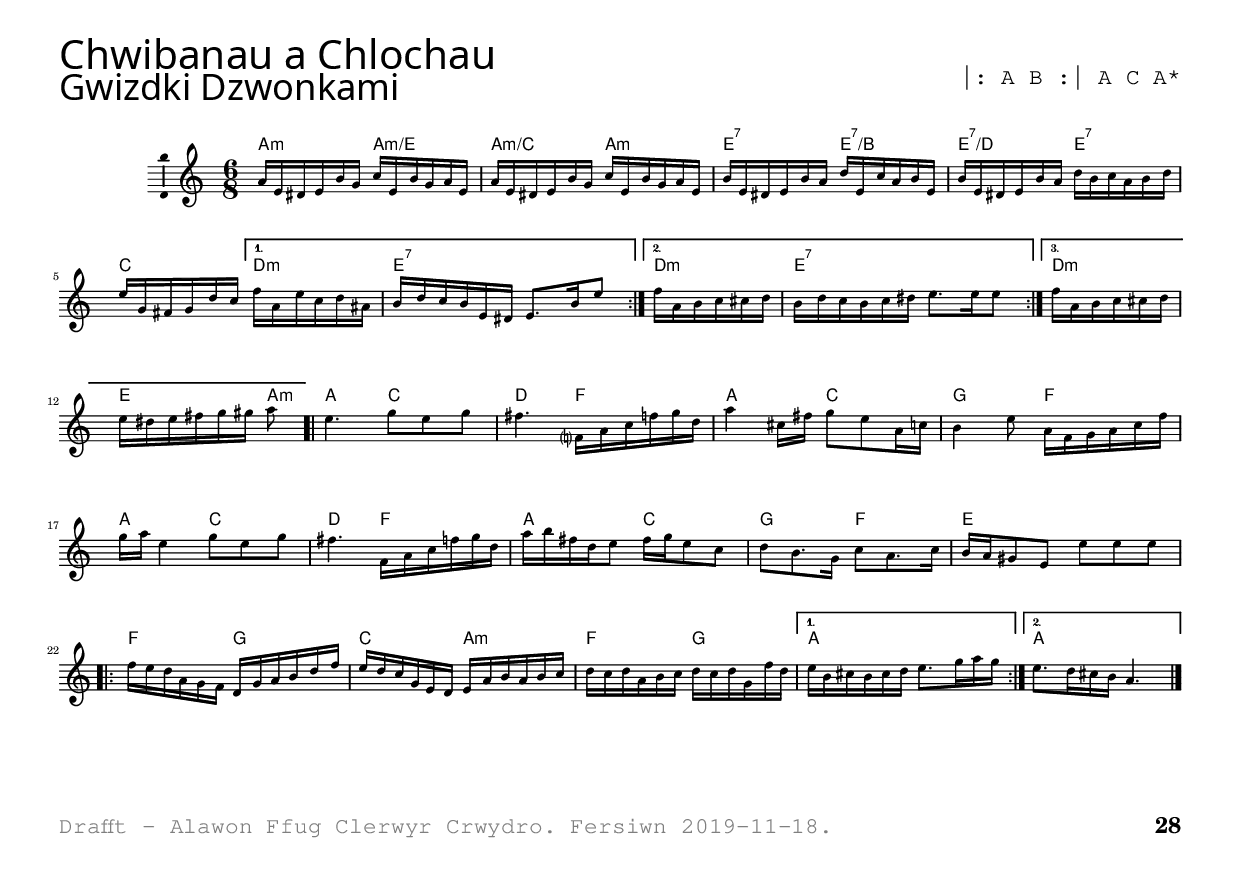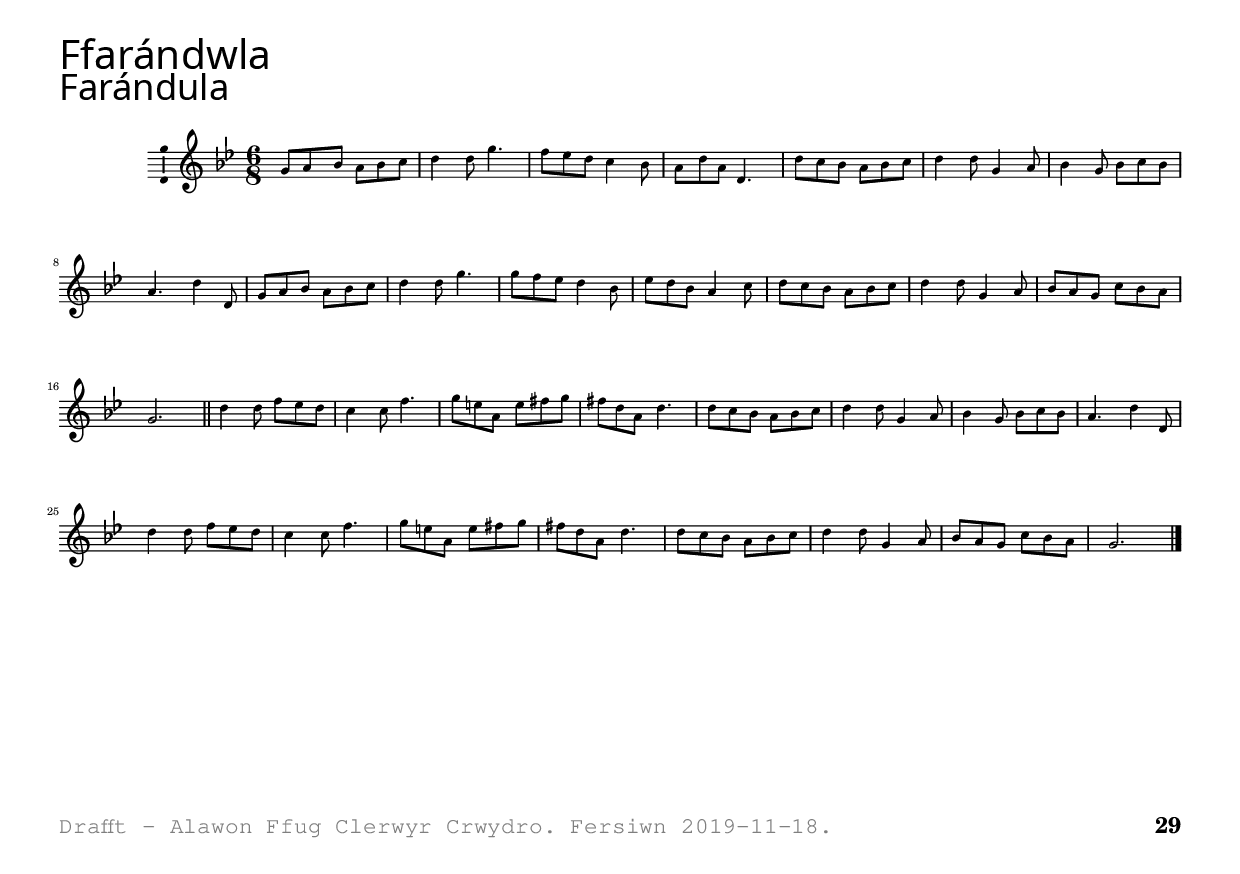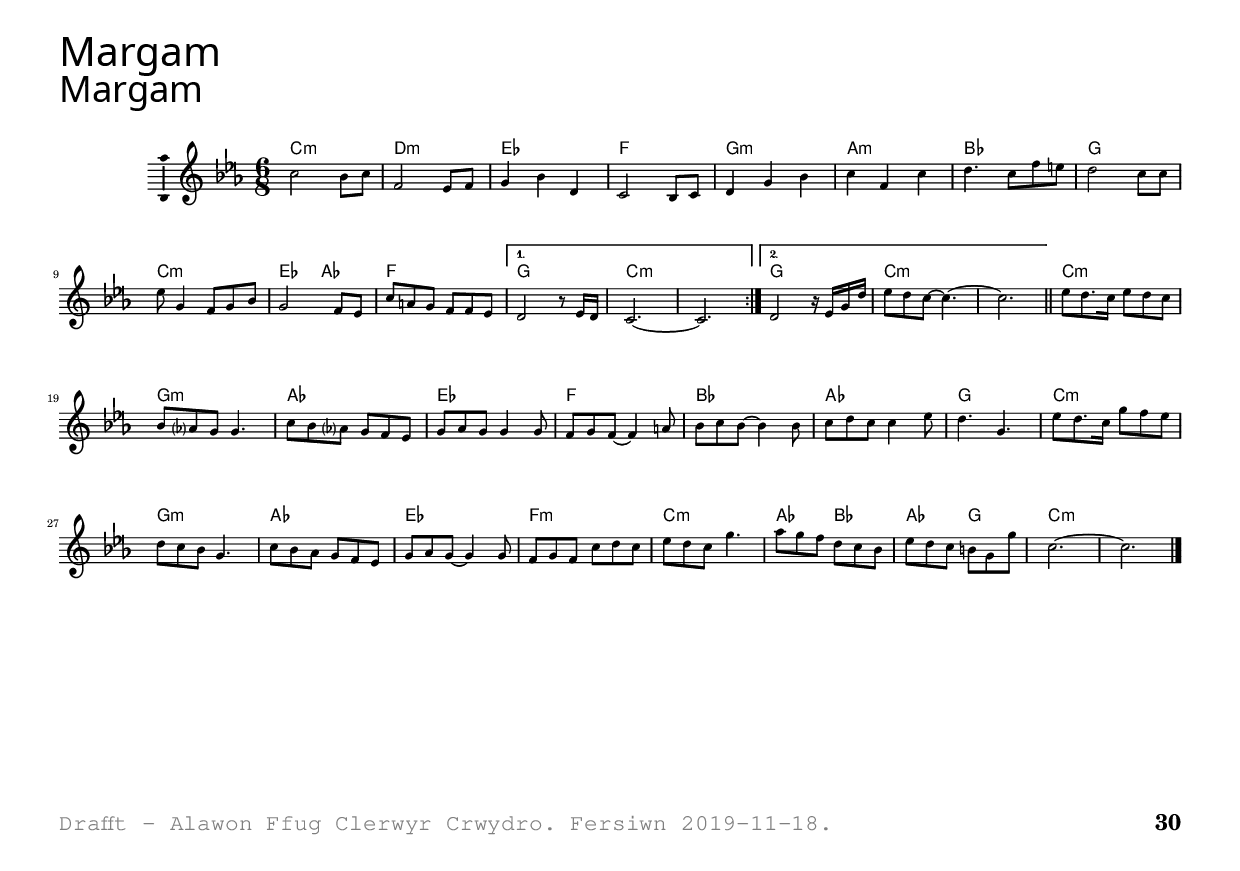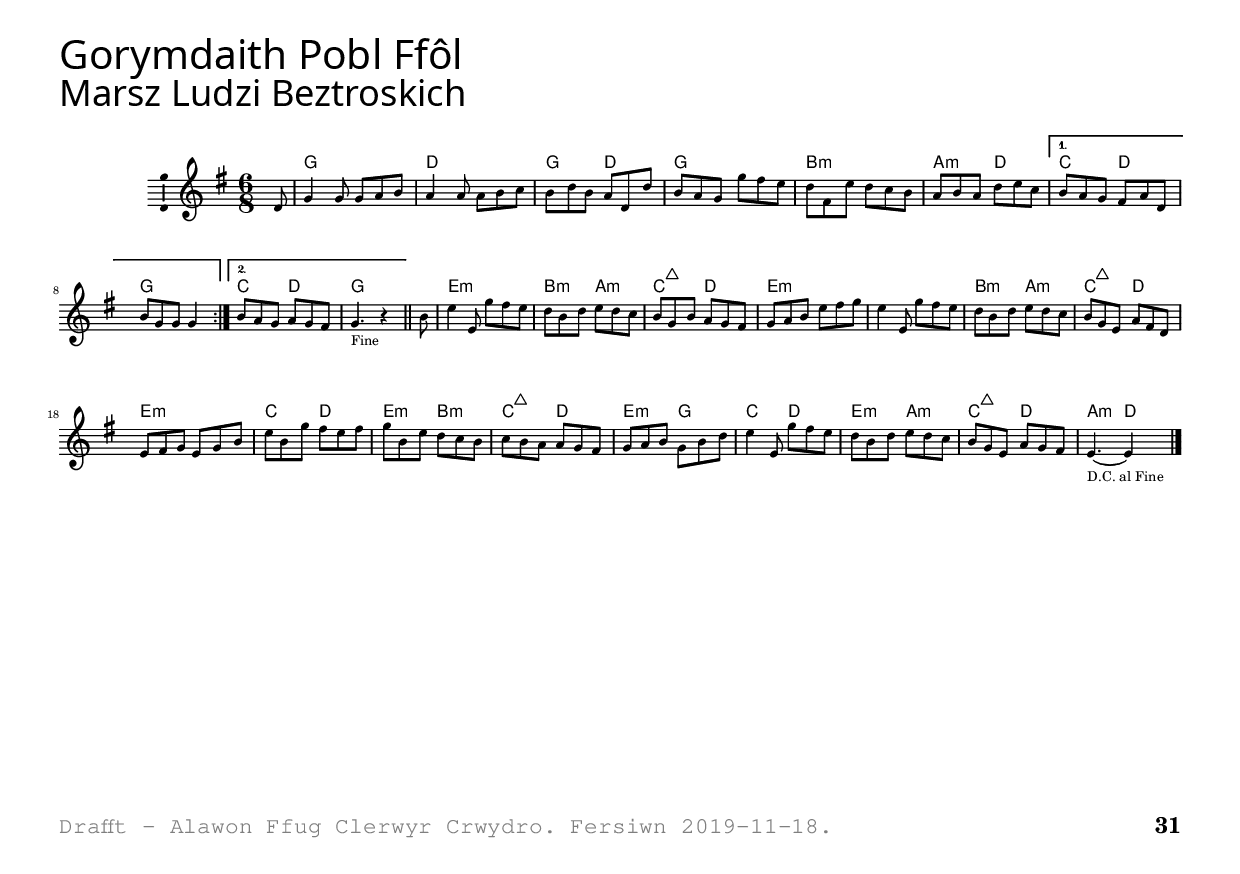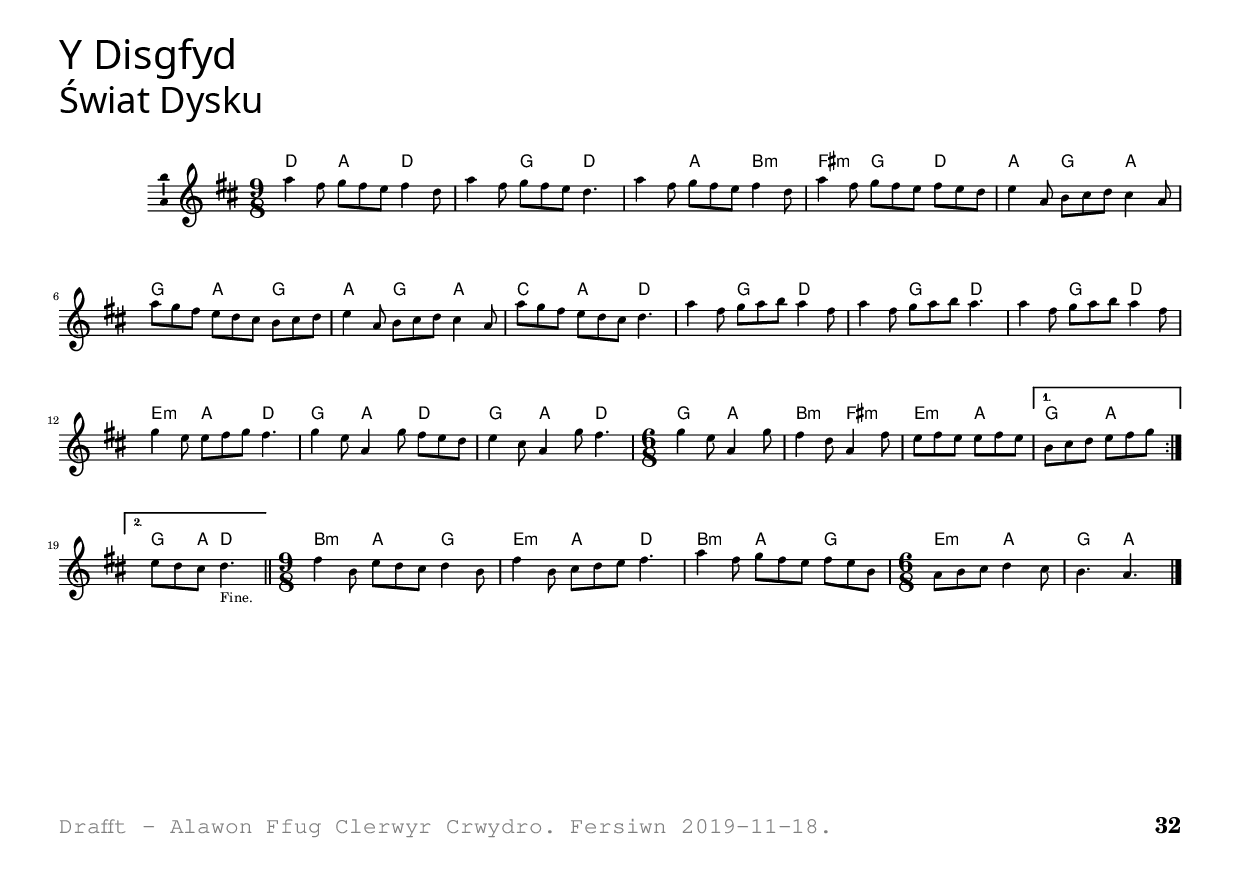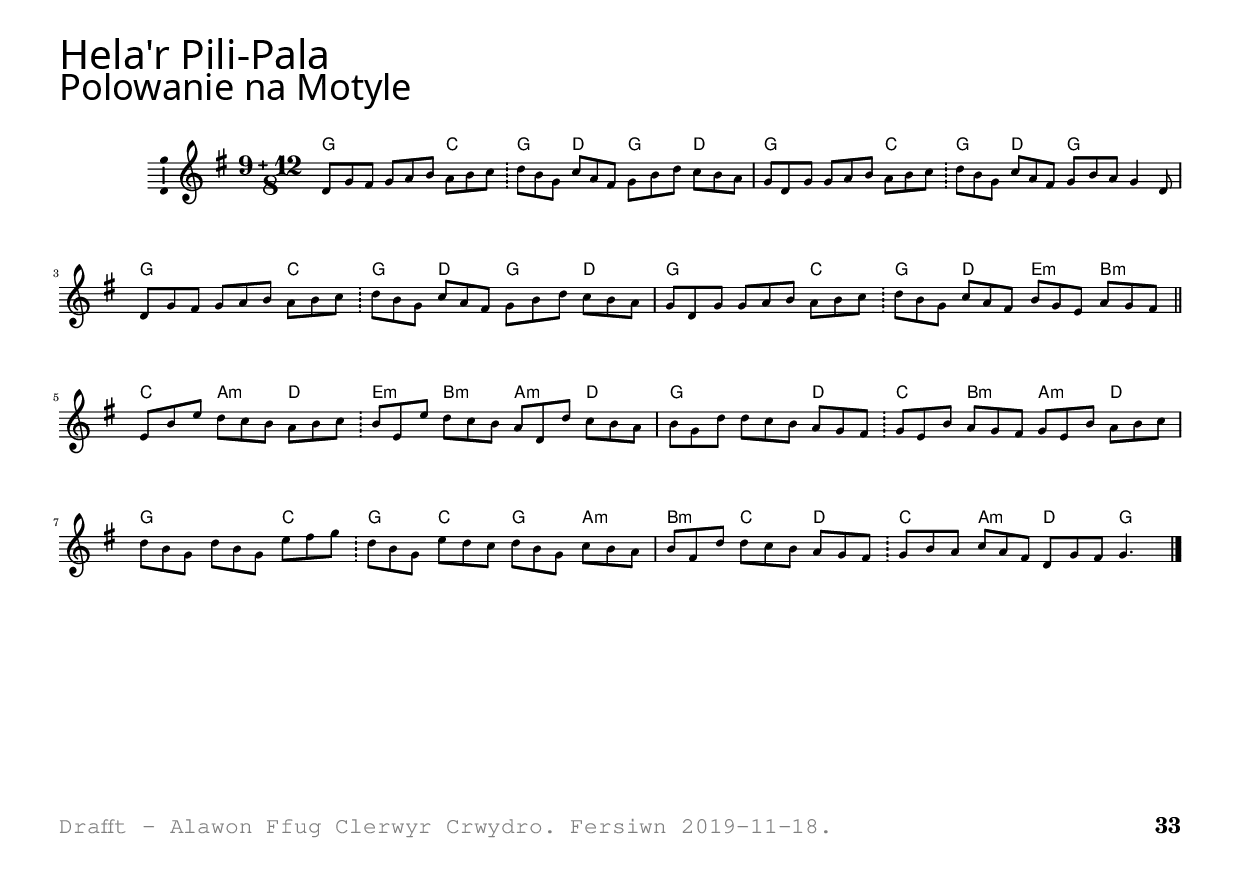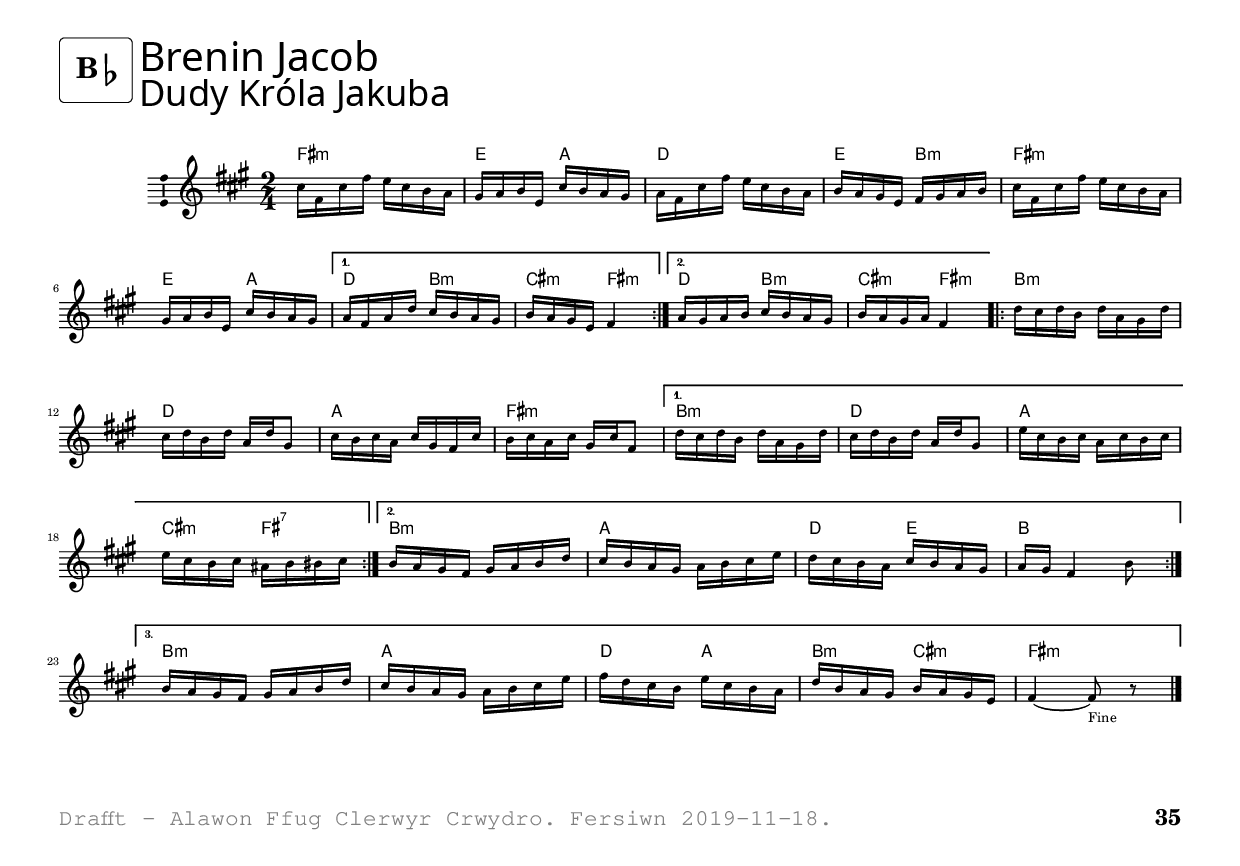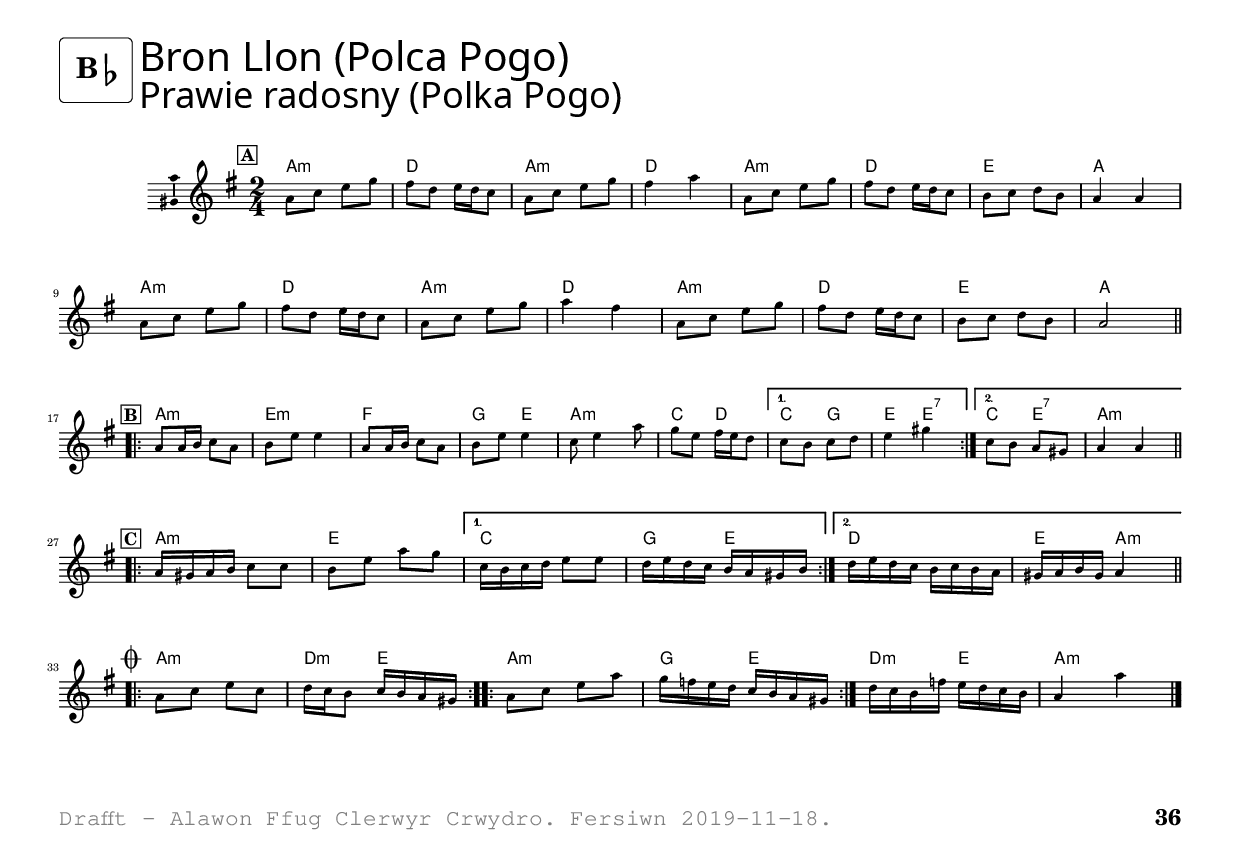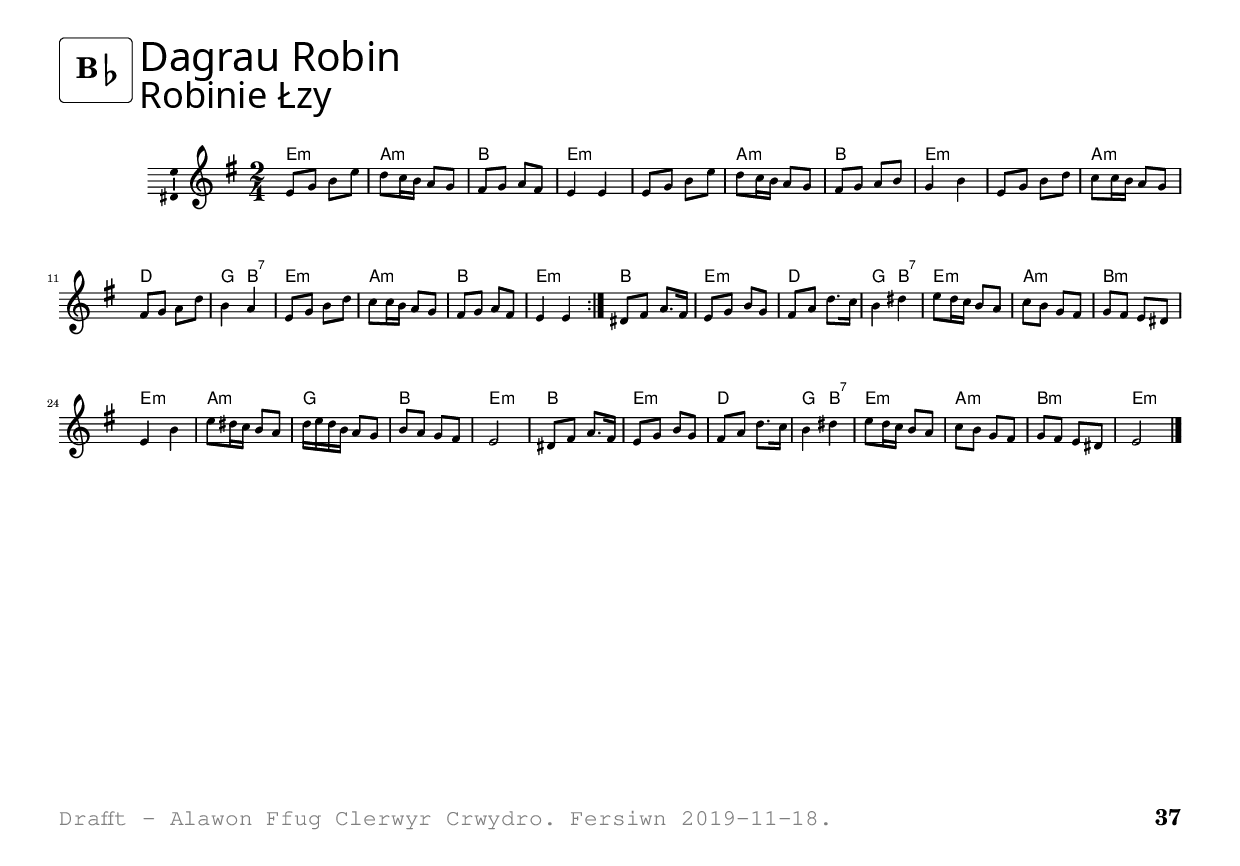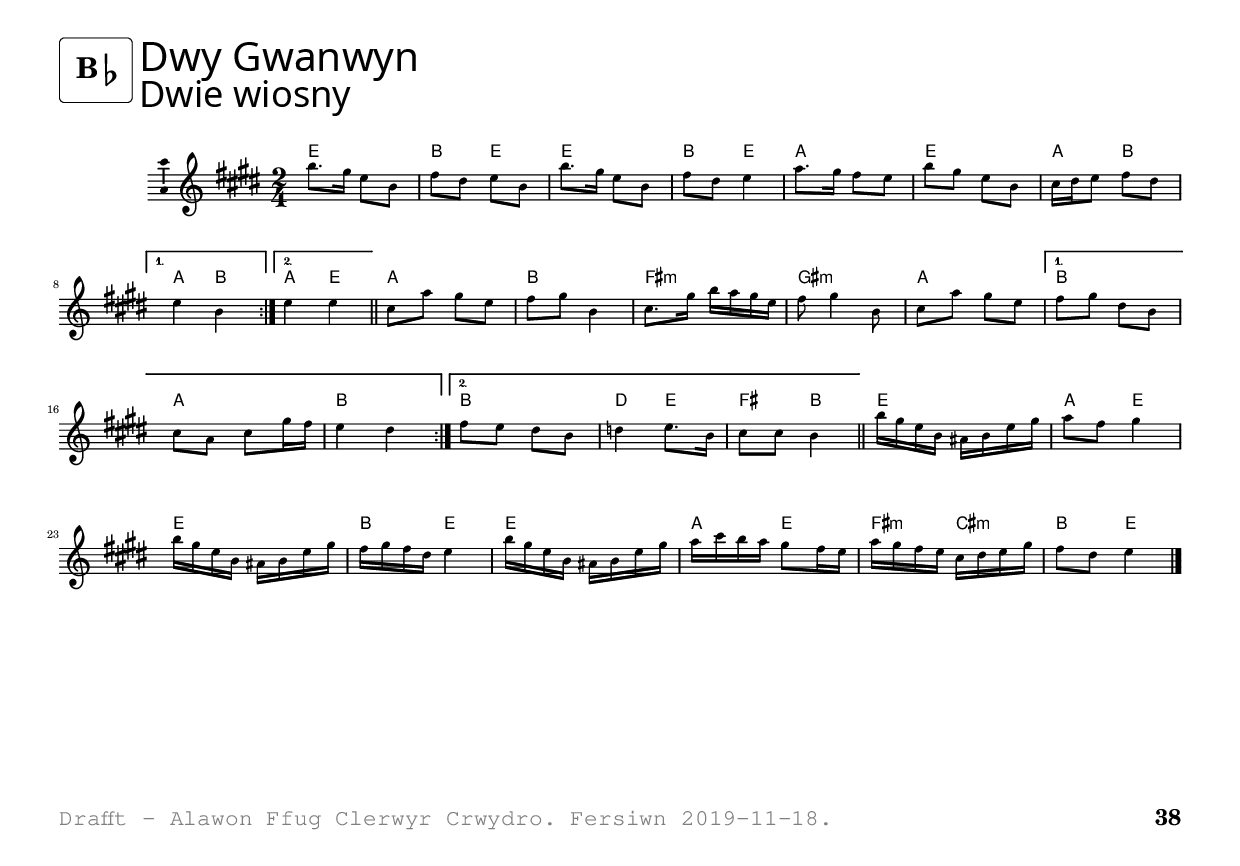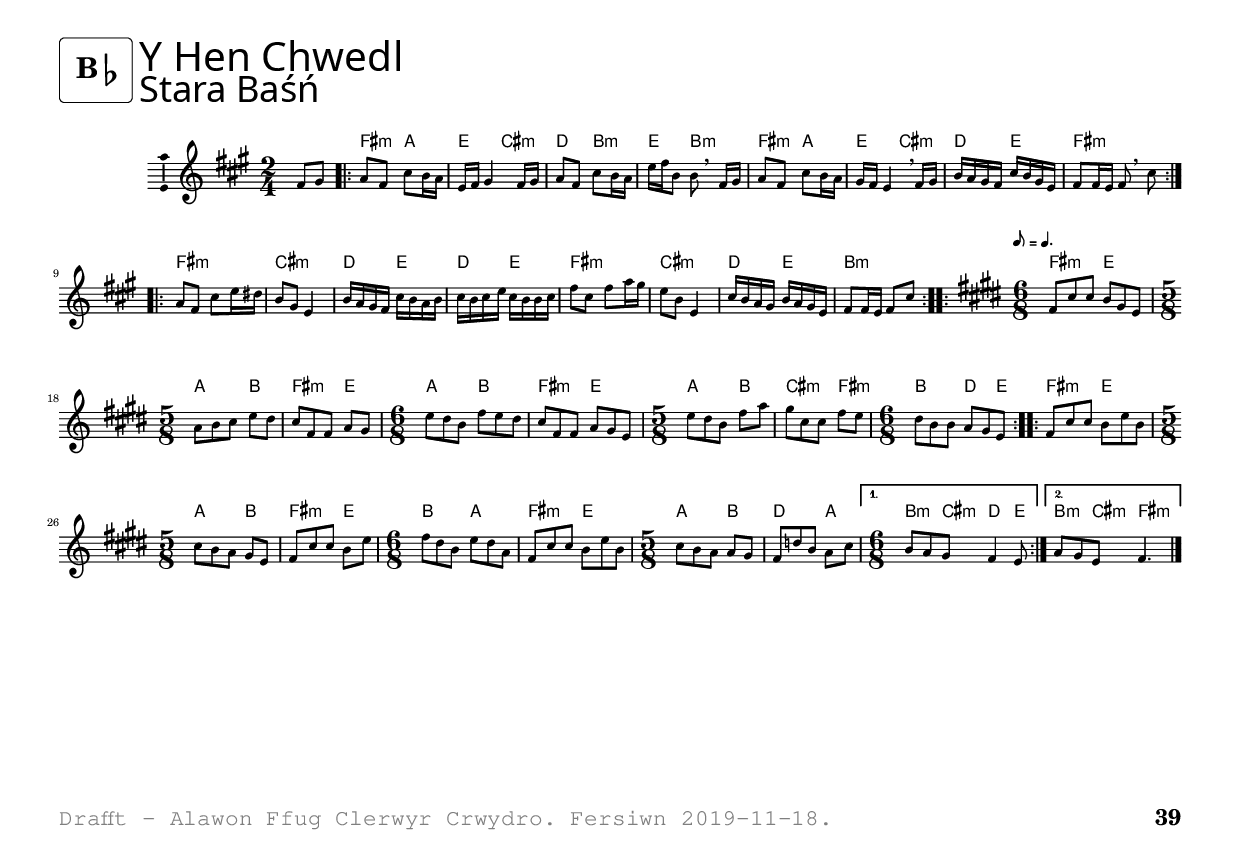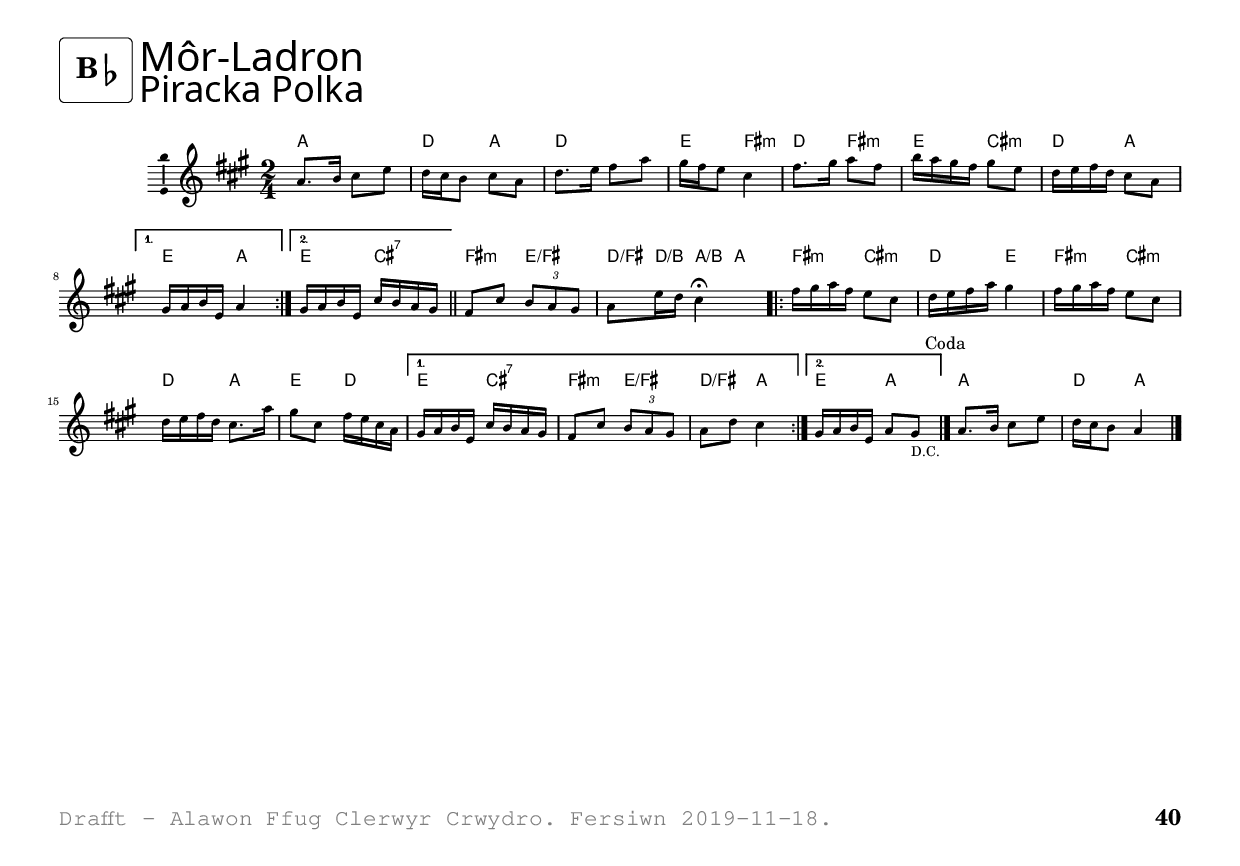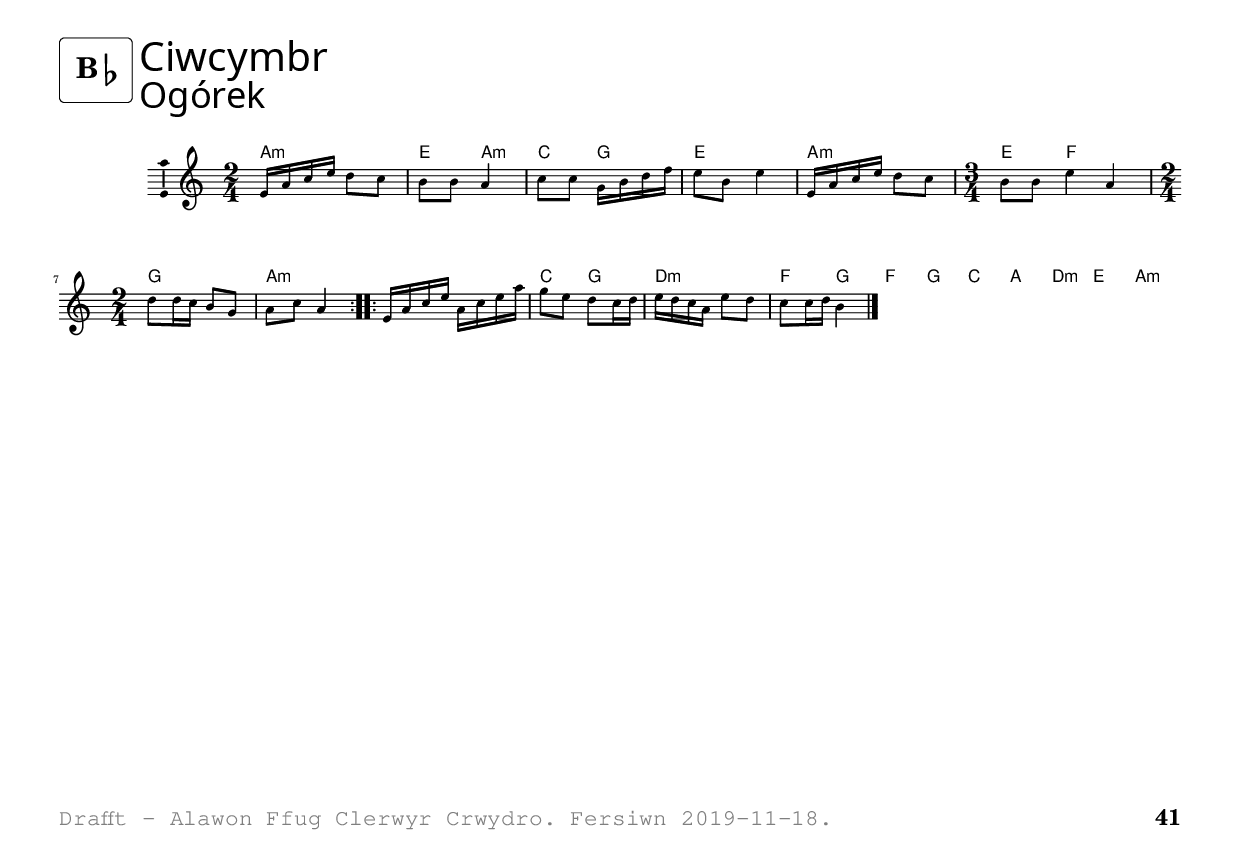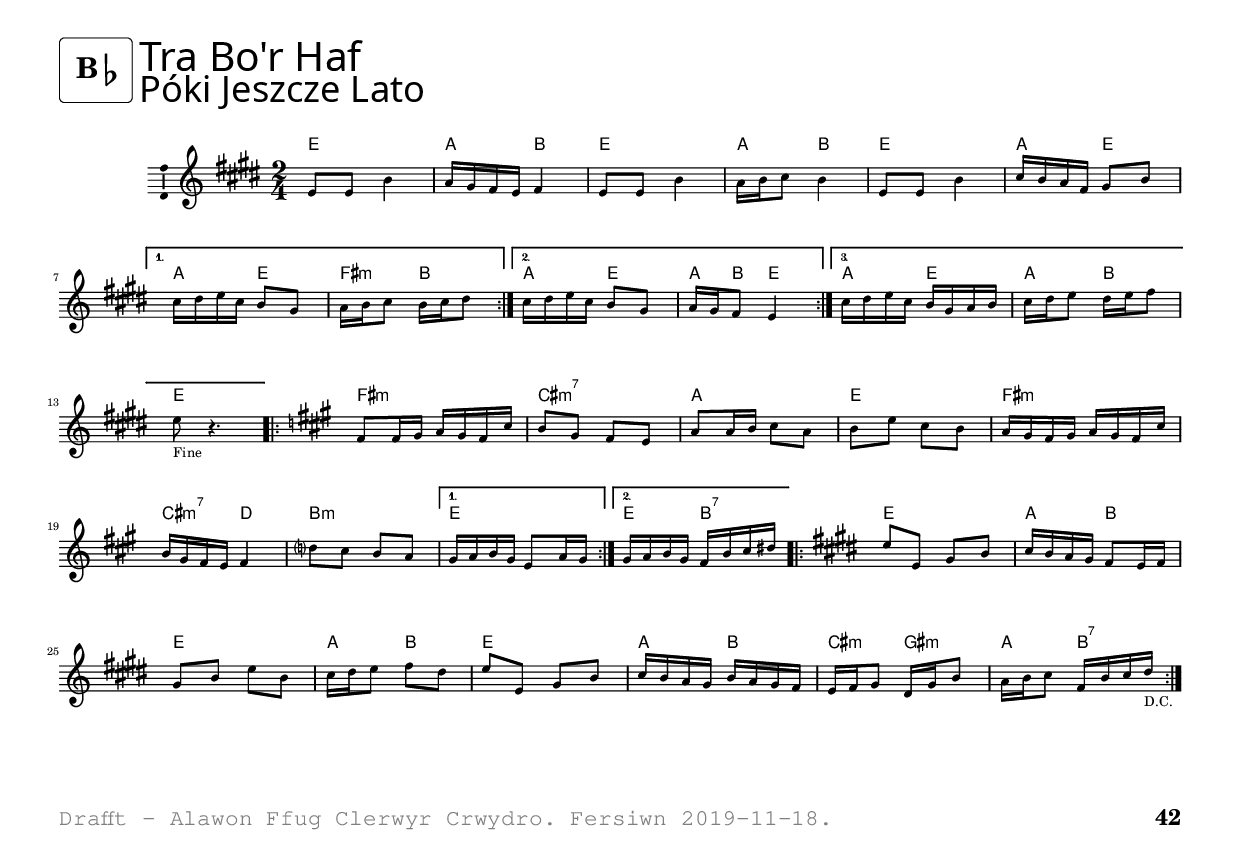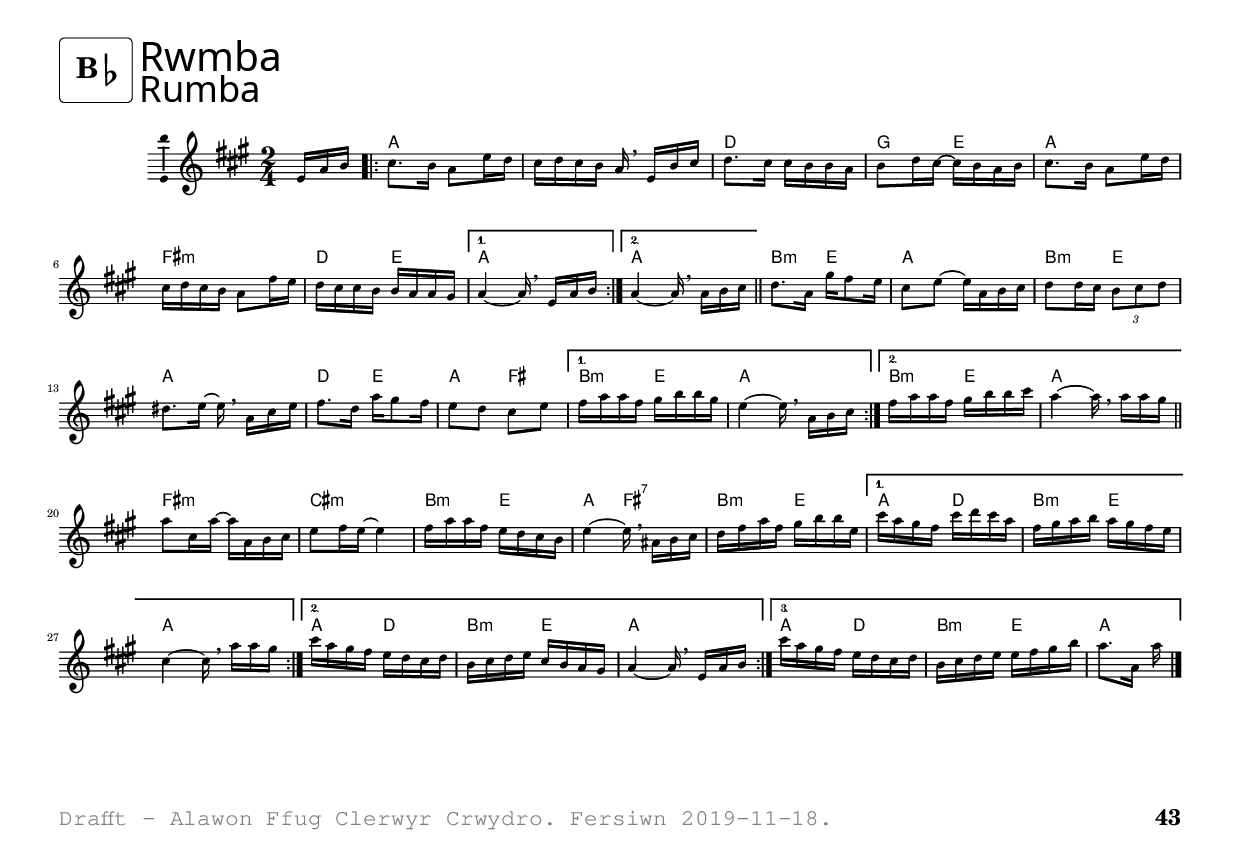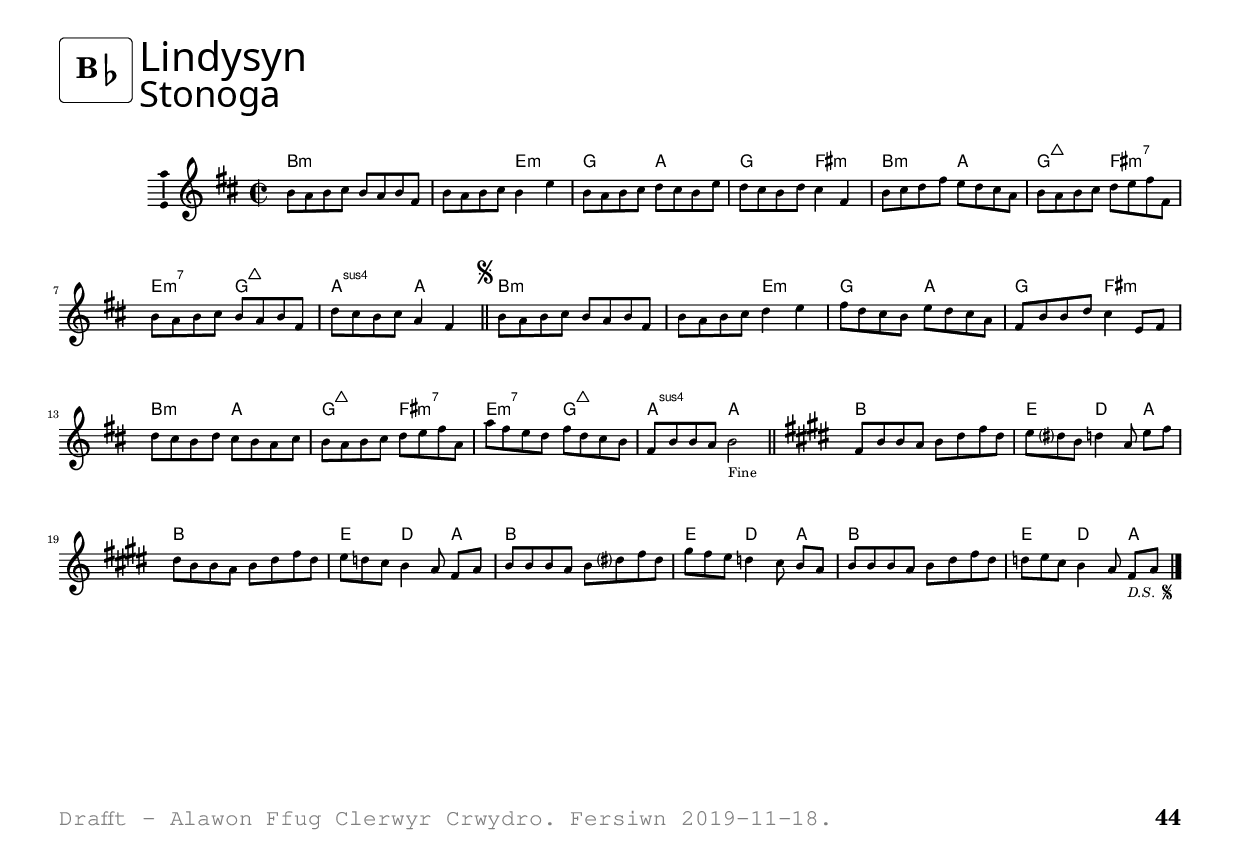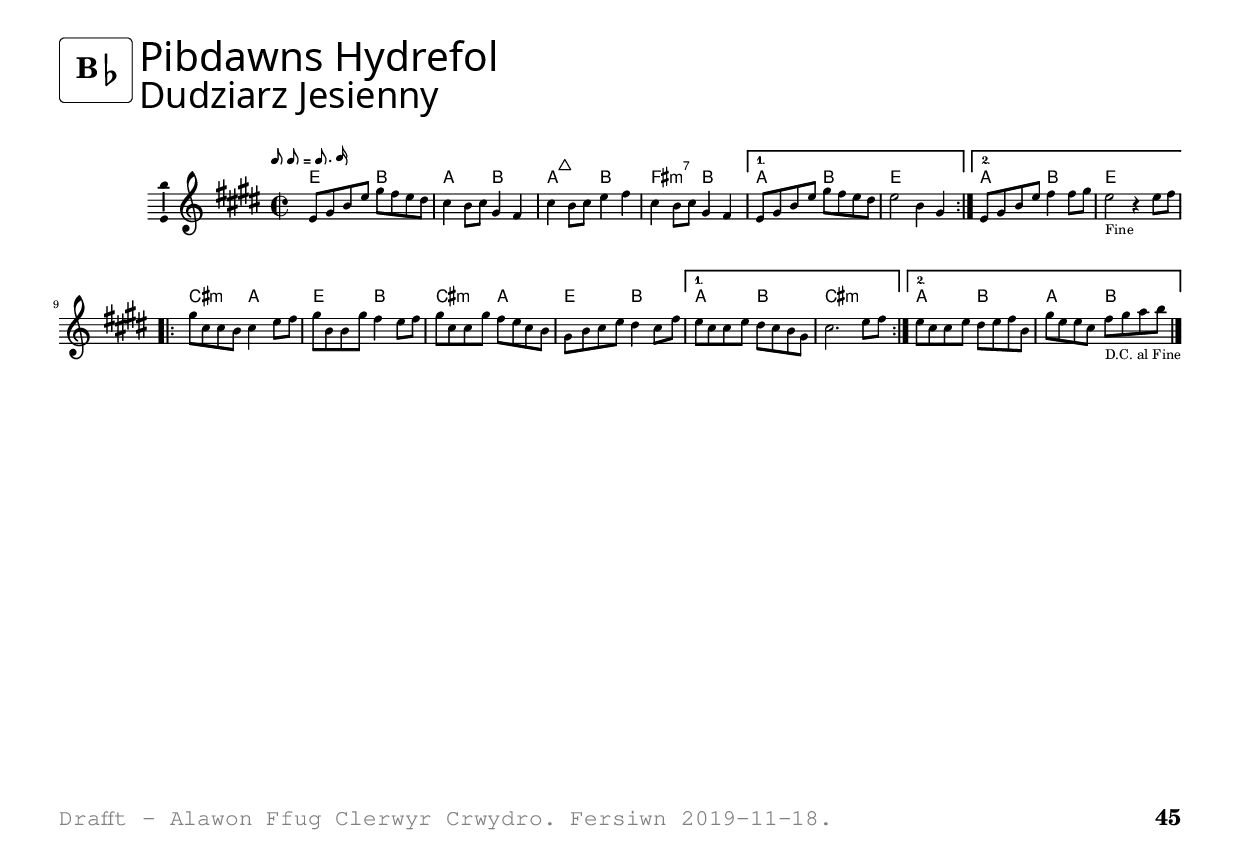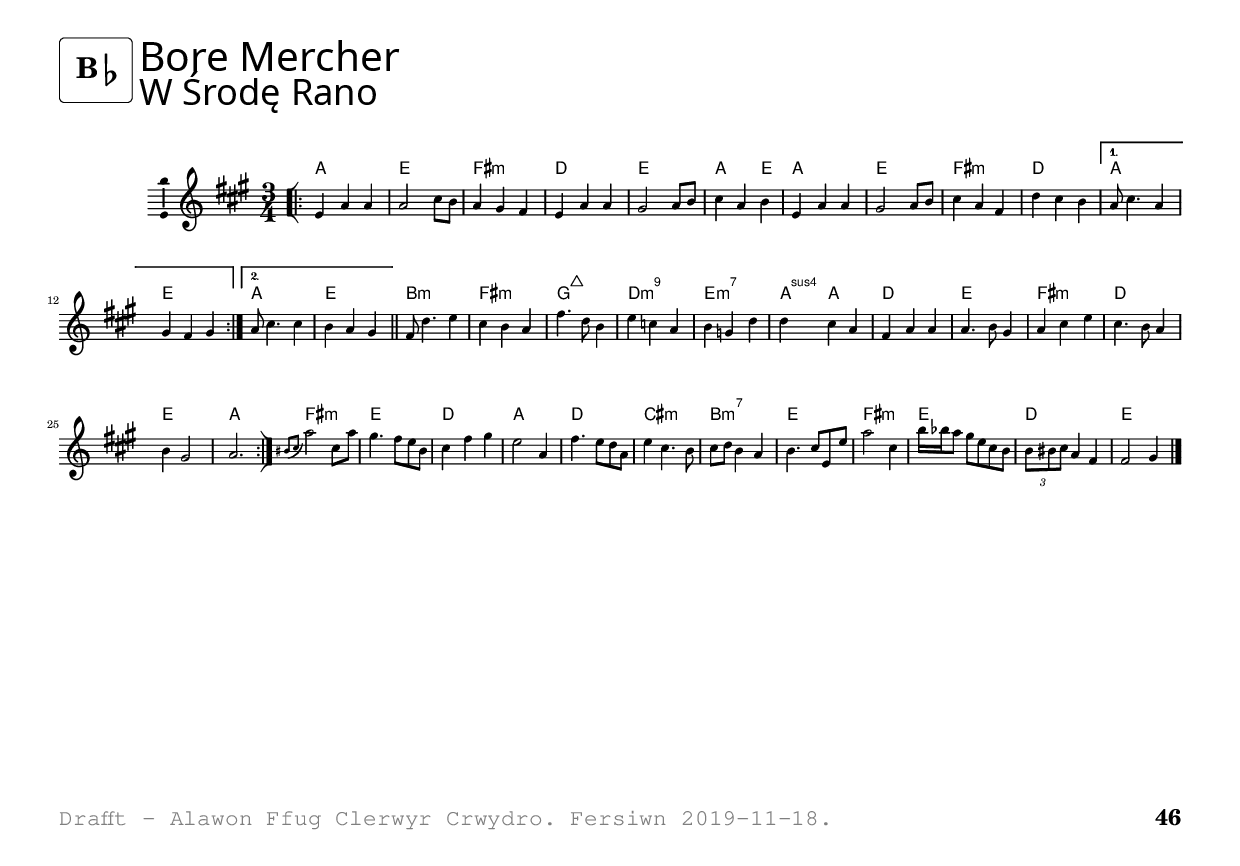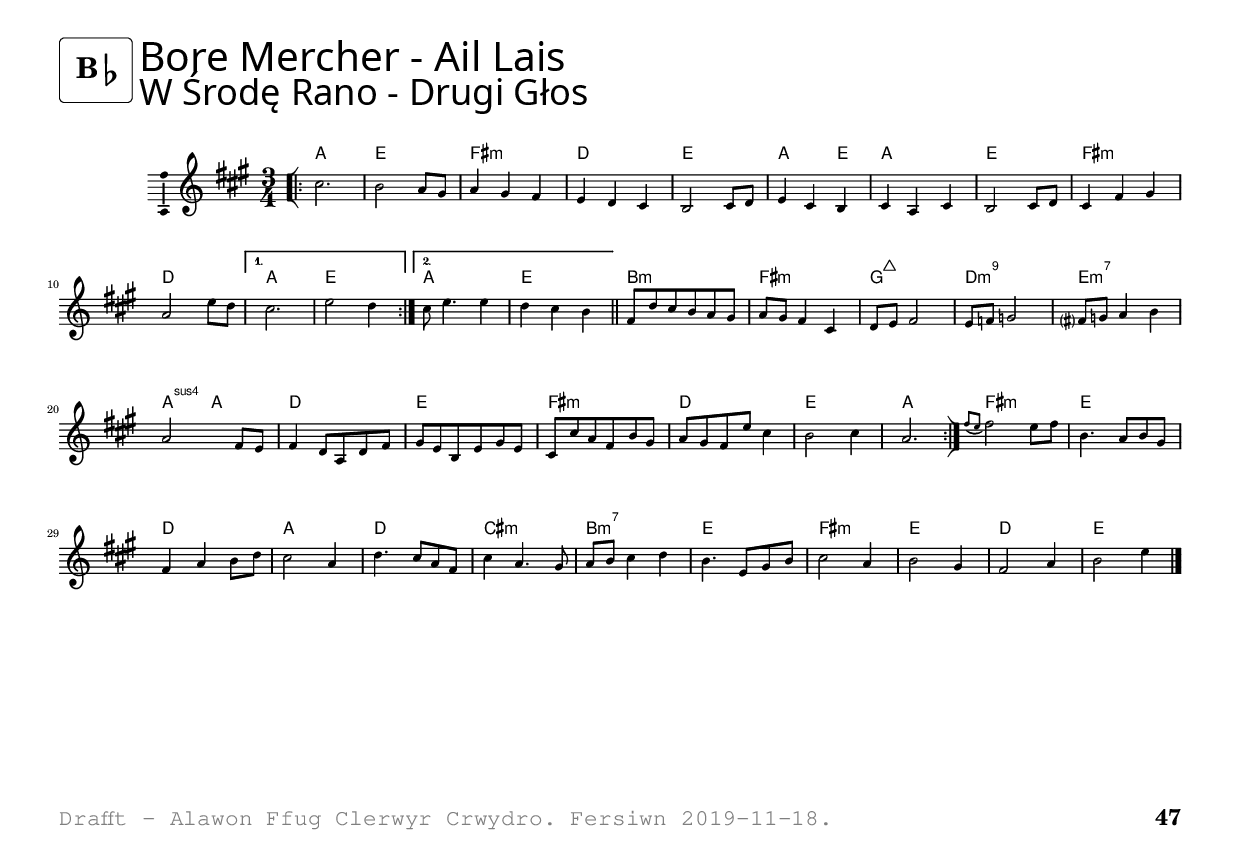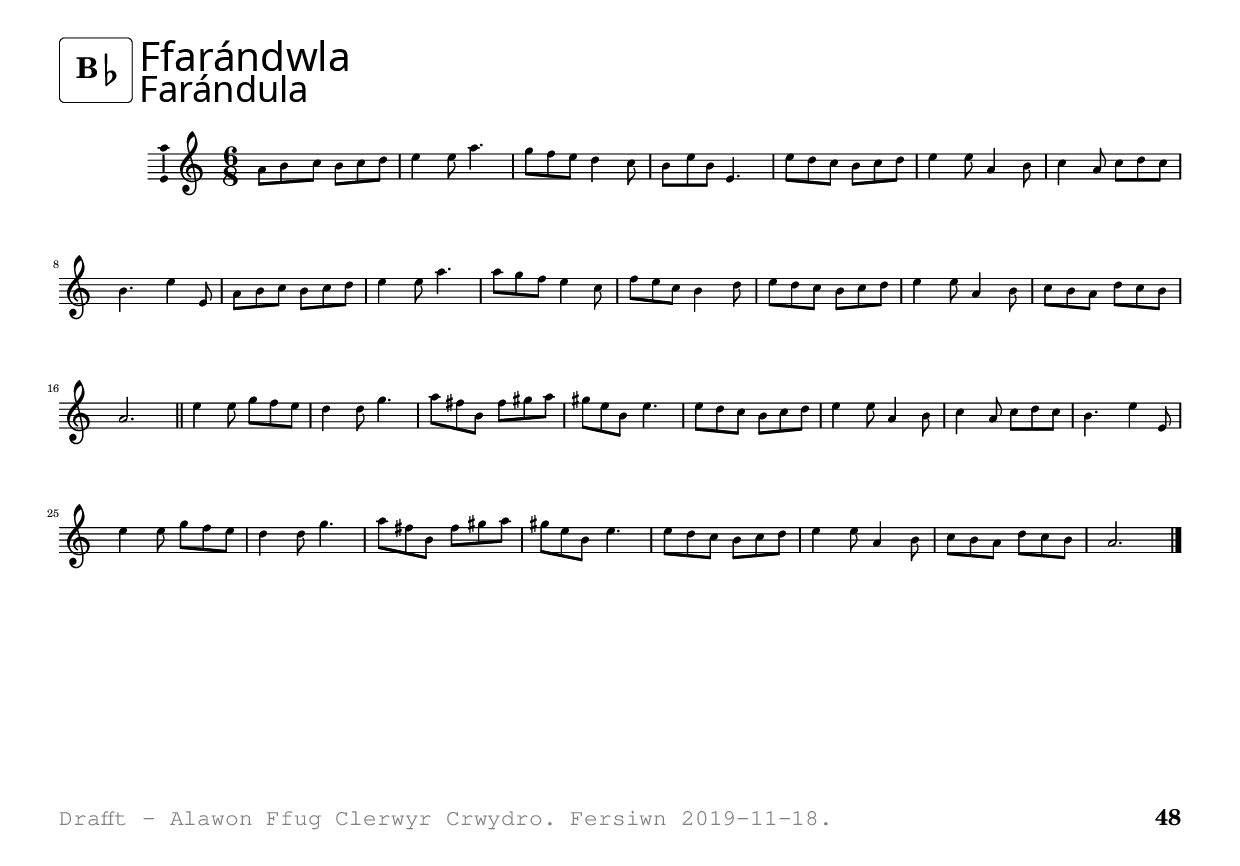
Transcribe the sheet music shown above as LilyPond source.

\version "2.18.2"

% written 2018-09-14

amser_teitl = "Amser"
amser_tytul = "Czas"

amser_common =  {
  \numericTimeSignature
  \time 4/4
  \clef treble 
  \key a \minor
}

amser_melody = \relative g' {
  \amser_common 

  \repeat volta 2 {
      a8 a c16 b c d e8 d c4
      d8 e d16 c a c b8 g e4
      a8 a16 b c b c d e8 g e4
  } 
  \alternative {
    { f16 e d a d e d a c8 d16 b a4 }
    { f'16 e d a d e d a c8 b c4 }
  }
  
  \bar "||"
  

  d8 b16 c d8 b c b a4 
  b8 b16 c d8 c16 b c b c d b8 e, 

  a8 e'16 b d c b a b8 g e4
  c'16 b8 c16 b8 g c16 b8 c16 d16 b g f' 

  e8 c16 d e d c8 f16 a,8 d16 b8 g
  c8 c16 d e d c g' g,4 gis
  a8 a16 b c b a e' d16 g8 b,16 a8 g 
  \acciaccatura { f16 } c'16  b8 c16 b8 g c16  b8 c16 a8 e'

  d8 b16 c d8 b c b a4 
  b8 b16 c d8 c16 b c b c d b8 e, 
  a8 e'16 b d c b a b c b g e4
  \acciaccatura { f16 } c'16  b8 c16 \tuplet 3/2 { b8 c b } a4 a'8 r
 
  
  \bar "|."
  
} %relative   

amser_chords = \chordmode {
  \amser_common
  
  a4:m d:m g c 
  d:m f g e:m
  a:m d:m g c
  d:m f g a:m
  d:m f g c
  
  e2:7 a:m 
  g c4 e:7
  a2:m e:m 
  f4 g f g 
  c2 f4 g 
  c2 g4 e:7
  f2 g 
  d4:m g d2:m 
  e2:7 a:m 
  g c4 e:7
  a2:m e:m 
  d4:m g a2:7
}

amser = \score {
  \header { 
    teitl = \amser_teitl
    tytul = \amser_tytul
  }
  <<
    \new ChordNames { \amser_chords }
    \new Staff { \amser_melody }
  >>
} %score

% written on Clifton Hill probably in 2011. Finished 2018-09-01

antur_newydd_teitl = "Antur Newydd"
antur_newydd_tytul = "Nowa Przygoda"

antur_newydd_common =  {
  \time 6/8
  \clef treble 
  \key g \major
  \partial 4
}

antur_newydd_melody = \relative d' {
  \antur_newydd_common 

  d8 d
  \repeat volta 2 {
    d'4 b8 c4 a8 
    g8 a b d,4.
    e8 fis g a b c 
    d8 b g a \breathe d, d
    d'4 b8 c4 a8 
    g8 a b fis4.
    e8 fis g a d, c'
    b4 c16 b a8 \breathe d, d
    
    \bar "||"
    
    %\compoundMeter #'((5 6 8))
    \time 11/8
    \set Score.baseMoment = #(ly:make-moment 1/8)
    \set Score.beatStructure = #'(3 2 3 3)
  
    d'4 b8 c e 
    \bar "!"
    d4 b8 c4 a8
    d4 b8 c e 
    \bar "!" 
    d8 b g d \breathe e d 
    e8 fis g a d, 
    \bar "!"
    b'4. a
  }
  \alternative {
    {
      g8 a b a fis 
      \bar "!"
      e fis g d \breathe d d
    } 
    {
      g8 a b a d, 
      \bar "!"
      g4.~ g8-"Fine" r8 g16 a 
    }
  }
  
  \time 6/8
  
  \repeat volta 2 {
    b8 d b a d, d' 
    c4 d16 c b8 \breathe g a
    b8 d b a d, a'
    c4 b8 a16 \breathe d, e fis g a 
    b8 d b a d, d' 
    e8. fis16 e d b8 \breathe a g
    a8. b16 a e a8. b16 a fis 
  }
  \alternative { 
    {
      g8. a16 g e fis \breathe d e fis g a
    }
    {
      g8. a16 b d, g8 \breathe d d-"D.C."
    }
  }
  
  \bar "|."
  
} %relative   

antur_newydd_chords = \chordmode {
  \antur_newydd_common
  
  s4
  g4. d e:m d 
  c4. d g d 
  g d e:m b:m 
  c4. d g d
  
  g4. c4 g4. d 
  g4. a4:m b4.:m d
  c4.  d4 g4. d 
  c4. d4 c4. d
  c4. d4 g2.
  
  \once \set chordChanges = ##f
  g4. d c g 
  e4.:m b:m a:m d
  g4. d c g 
  a4.:m b:m c d 
  c4 d8 g
}


antur_newydd = \score {
  \header { 
    teitl = \antur_newydd_teitl
    tytul = \antur_newydd_tytul
  }
  <<
    \new ChordNames { \antur_newydd_chords }
    \new Staff { \antur_newydd_melody }
  >>
} %score
  

% 2023-11-11 


blodau_copr_teitl = "Blodau Copr"
blodau_copr_tytul = "Miedziane kwiaty"

blodau_copr_common =  {
  \time 6/8
  \clef treble 
  \key g \major
}

blodau_copr_melody = \relative g' {
  \blodau_copr_common 

  \repeat volta 2 {
    g4 b8 d4 g8 e4 d8 c4 b8
    a4 a8 g4 a8 b4 d8 e4 d8 
    g,4 b8 d4 g8 e4 d8 c4 b8
    a4 a8 b4 a8 g4. d 

    g4 b8 d4 g8 e4 d8 c4 b8
    a4 a8 g4 a8 b4 d8 e4 d8
    b4 d8 g4 a8 b4 a8 g4 e8
  }
  \alternative {
    { a4 g8 b4 a8 g8 a g d4 b8 }
    { a'4 g8 e4 d8 g,4. g'4 a8 }
  }
  
  b4 b8 a4 g8 a4 a8 g4 fis8 
  g4 g8 fis4 e8 d4 g8 fis g a 

  b4 b8 a4 g8 a4 fis8 d4 a'8 
  g8 a g fis4 e8 d4 b8 

  \bar "||"
  \bar "|."
  
} %relative   

blodau_copr_chords = \chordmode {
  \blodau_copr_common
  s8
  %g4. c d2. 
  
  \once \set chordChanges = ##f
  
  
  %g4.:m c:m d2. 
  %g4.:m c:m d2. 
  %g4.:m c:m d2. 
  %c4.:m d g4.:m g4:m
  
}


blodau_copr = \score {
  \header { 
    teitl = \blodau_copr_teitl
    tytul = \blodau_copr_tytul
  }
  <<
    \new ChordNames { \blodau_copr_chords }
    \new Staff { \blodau_copr_melody }
  >>
} %score
  
blodau_copr_in_b = \score {
  \header { 
    teitl = \blodau_copr_teitl
    tytul = \blodau_copr_tytul
    key = \markup { "B" \flat }
  }
  
  \transpose c d { 
    <<
      \new ChordNames { \blodau_copr_chords }
      \new Staff { \blodau_copr_melody }
    >>
  }
} %score

%variables

bore_mercher_teitl = "Bore Mercher"
bore_mercher_ail_teitl = "Bore Mercher - Ail Lais"
bore_mercher_tytul = "W Środę Rano"
bore_mercher_ail_tytul = "W Środę Rano - Drugi Głos"
bore_mercher_form = "A B A B C A B Coda"

bore_mercher_common =  {
  \time 3/4
  \key g \major
}

bore_mercher_part_a_lh = {
  \repeat volta 2 {
    d4 g g g2 b8 a g4 fis e d g g fis2 g8 a b4 g a
    d,4 g g fis2 g8 a b4 g e c' b a 
  }
  \alternative {
    { g8 b4. g4 fis e fis }
    { g8 b4. b4 a g fis }
  }
}

bore_mercher_part_b_lh = {
  \repeat volta 2 {
    e8 c'4. d4 b a g e'4. c8 a4 d bes g a f c' c b g
    e4 g g g4. a8 fis4 g b d b4. a8 g4 
  }
  \alternative {
    { a fis2 g2 d4 }
    { a'2 fis4 g2 ais8 b }
  }
}

bore_mercher_part_c_lh = {
  g'2 b,8 g' fis4. e8 d a b4 e fis d2 g,4 e'4. d8 c g d'4 b4. a8 b c a4 g a4. b8 d, d'
  g2 b,4 a'16 as g8 fis d b a
  \tuplet 3/2 { a8 ais b } g='4 e e2 fis4
}

bore_mercher_melody = \relative c' {
  \bore_mercher_common 
  \clef treble 
  
  \bar "[|:"
  \bore_mercher_part_a_lh 
  \bar "||"
  %\break
    e8 c'4. d4 b a g e'4. c8 a4 d bes g a f c' c b g
    e4 g g g4. a8 fis4 g b d b4. a8 g4 a fis2 g2.
   
  \bar ":|]"
  %\break
  
  \acciaccatura  { ais8 b }
  
  \bore_mercher_part_c_lh 
  
  
   
  %\bar "||"
  %\break
   
  %e8 c'4. d4 b a g e8 a4. b4 g f e f g a b4. c8 d4
  %e4 g g d2 g4 c,8 d e4 b8 c d4 g,2 a8 b c4 d b4. a8 g d
  %e8 c'4. d4 b a g e8 a4. b4 g f e d8 e f g gis a b a b c cis d
  %e8 d e g a g d4. a'8 g e
  %\tuplet 3/2 { a8 c, d } e4 \tuplet 3/2 { b8 c cis } 
  %d8 e d b g4 a8 b c4 d e2 d4 c2.
  \bar "|."
}

bore_mercher_accordion_rh = \relative c' {
  \bore_mercher_common 
  \clef treble 
  
  \bore_mercher_part_a_lh 
  \bore_mercher_part_b_lh
  
}

bore_mercher_ail_melody = \relative c'' {
  \bore_mercher_common
  \clef treble 
  
  \bar "[|:"
  \repeat volta 2 {
    b2. a2 g8 fis 
    g4 fis e d c b 
    a2 b8 c d4 b a
    b4 g b a2 b8 c
    b4 e fis g2 d'8 c
  } 
  \alternative {
    { b2. d2 c4 }
    { b8 d4. d4 c b a }
  }
  \bar "||"
  e8 c' b a g fis g fis e4 b 
  c8 d e2 d8 es f2 
  e?8 f g4 a g2 e8 d
  e4 c8 g c e fis d a d fis d 
  b8 b' g e a fis g fis e d' b4 
  a2 b4 g2. 
  
  \bar ":|]"
  
  \acciaccatura  { e'8 d }
  e2 d8 e a,4. g8 a fis 
  e4 g a8 c b2 g4
  c4. b8 g e
  b'4 g4. fis8 g8 a b4 c
  a4. d,8 fis a b2 g4
  a2 fis4 e2 g4 a2 d4
  
  \bar "|."
  
}

bore_mercher_chords = \chordmode {
  
  g2. d e:m c d g2 d4 
  g2. d e:m c g d g d
  
  a2.:m e:m f:maj7 c:m9 d:m7 g4:sus4 g2
  c2. d e:m c d g

  e2.:m d c g c b:m 
  a:m7 d e:m d c d
}

bore_mercher_accordion_lh = \relative g, {
  \bore_mercher_common
    \clef bass

  % part a
  g4_"G" <g' b d>^"g" <g b d>
  d,4_"D" <fis' a d>^"d" <fis a d>
  e,4_"E" <e g b>^"em" <e g b>
  c4_"C" <e' g c>^"c" <e g c>
  d,4_"D" <fis' a d>^"d" r
  g,4_"G" <g' b d>^"g" <fis a d>^"d"
  
  g,4_"G" <g' b d>^"g" <g b d>
  d,4_"D" <fis' a d>^"d" <fis a d>
  e,4_"E" <e' g b>^"em" <e g b>
  c4_"C" <e g c>^"c" <e g c>
  g,4_"G" <g' b d>^"g" <g b d>
  d,4_"D" <fis' a d>^"d" <fis a d>
  
  g,4_"G" <g' b d>^"g" <g b d>
  d,4_"D" <fis' a d>^"d" <fis a d>
  
  % part b
  
  a,4_"A" <e' a c>^"am" <e a c>
  e,4_"E" <e' g b>^"em" <e g b>
  f,4_"F" <e' f a c>^"f/am" <e f a c>
  c4_"C" <es g bes c d>^"cm/gm" <es g bes c d>
  d,4_"D" <f' a c d>^"dm/f" <f a c d>
  <g,c>_"G/C" <d' g b>^"g" <d g b>
  
  c4_"C" <e g c>^"c" <e g c>
  d,4_"D" <fis' a d>^"d" <fis a d>
  e,4_"E" <e' g b>^"em" <e g b>
  c4_"C" <e g c>^"c" <e g c>
  d,4_"D" <fis' a d>^"d" <fis a d>
  g,4_"G" <g' b d>^"g" r
  
  d,4_"D" <fis' a d>^"d" <fis a d>
  g,4_"G" <g' b d>^"g" r
  
  % part c
  
  
  % part d
}

bore_mercher = \score {
    \header { 
      teitl = \bore_mercher_teitl
      tytul = \bore_mercher_tytul
      form = \bore_mercher_form
    }
    <<
      \new ChordNames { \bore_mercher_chords }
      \new Staff { \bore_mercher_melody }
    >>
  } %score
  
bore_mercher_in_b = \score {
  \header { 
    teitl = \bore_mercher_teitl
    tytul = \bore_mercher_tytul
    key = \markup { "B" \flat }
  }
  
  \transpose c d { 
    <<
      \new ChordNames { \bore_mercher_chords }
      \new Staff { \bore_mercher_melody }
    >>
  }
} %score
  
bore_mercher_ail = \score {
    \header { 
      teitl = \bore_mercher_ail_teitl
      tytul = \bore_mercher_ail_tytul
      form = \bore_mercher_form
    }
    <<
      \new ChordNames { \bore_mercher_chords }
      \new Staff { \bore_mercher_ail_melody }
    >>
  } %score

bore_mercher_ail_in_b = \score {
  \header { 
    teitl = \bore_mercher_ail_teitl
    tytul = \bore_mercher_ail_tytul
    key = \markup { "B" \flat }
  }
  
  \transpose c d { 
    <<
      \new ChordNames { \bore_mercher_chords }
      \new Staff { \bore_mercher_ail_melody }
    >>
  }
} %score

bore_mercher_accordion = \score {
  \header {
      teitl = \bore_mercher_teitl
      tytul = \bore_mercher_tytul
      composer = "Clerwyr Crwydro"
  }
  \new PianoStaff <<
    \new Staff { 
      \bore_mercher_accordion_rh 
    }
    \new Staff {
      \bore_mercher_accordion_lh
    }
  >>
} % score

% written 2017-05-17 - 2019-03-11

bran_teitl = "Y Frân a'i Marchog"
bran_tytul = "Kruk i jego rycerz"

bran_common =  {
  \time 4/4
  \clef treble 
  \key b \minor
}

bran_melody = \relative g' {
  \bran_common 
  \numericTimeSignature
  
  \repeat volta 2 {
      g16 b d e cis8 a cis a16 cis b8 g
      d16 g b d e cis a cis d cis b a b8 d
      d,16 g b d e8 cis fis16 e d cis d cis b a
      \once \override Score.RehearsalMark.font-size = #4
      \mark \markup { \musicglyph #"scripts.coda" }      
      b16 g b d cis8 a cis16 d cis a b4
  } 
  
  fis16 b d fis e d cis8 d16 cis b a b a fis e 
  fis16 b d fis e d cis8 a16 b cis a b8 cis 
  d16 fis, b fis' e fis e d cis d cis b a b a g 
  fis16 b d fis e fis b, cis d e d e cis8 a
 
  
  \bar "|."
  
  \once \override Score.RehearsalMark.font-size = #4
  \mark \markup { \musicglyph #"scripts.coda" }
  b16 g b d cis8 a16 cis d b d fis e8 a, 
  b1
  
  \bar "|."
  
} %relative   

bran_chords = \chordmode {
  \bran_common
  
  e4:m a fis:m g
  e4:m a fis:m g
  e4:m a fis:m g
  e4:m a fis:m b:m
  
  \once \set chordChanges = ##f
  b4:m fis:m a g
  b4:m fis:m a g
  b4:m g a g 
  b4:m e:m g a
  
  e4:m a g a 
  b1:m
}

bran = \score {
  \header { 
    teitl = \bran_teitl
    tytul = \bran_tytul
  }
  <<
    \new ChordNames { \bran_chords }
    \new Staff { \bran_melody }
  >>
} %score

bran_in_b = \score {
  \header { 
    teitl = \bran_teitl
    tytul = \bran_tytul
    key = \markup { "B" \flat }
  }
  
  \transpose c d { 
    <<
      \new ChordNames { \bran_chords }
      \new Staff { \bran_melody }
    >>
  }
} %score

% written 2018-08-15

brenin_jacob_teitl = "Brenin Jacob"
brenin_jacob_tytul = "Dudy Króla Jakuba"

brenin_jacob_common =  {
  \time 2/4
  \clef treble 
  \key e \minor
}

brenin_jacob_melody = \relative b' {
  \brenin_jacob_common 

  \repeat volta 2 {
    b16 e, b' e d b a g 
    fis g a d, b' a g fis 
    g16 e b' e d b a g 
    a g fis d e fis g a
    b16 e, b' e d b a g 
    fis g a d, b' a g fis 
  }
  
  \alternative {
    {
      g16 e g c b a g fis 
      a g fis d e4
    }
    {
      g16 fis g a b a g fis 
      a g fis g e4
    }
  }
  
  \repeat volta 3 {
    c'16 b c a c g fis c'
    b c a c g c fis,8
    b16 a b g b fis e b' 
    a b g b fis b e,8
  }
  
  \alternative {
    {
      c'16 b c a c g fis c'
      b c a c g c fis,8
      d'16 b a b g b a b
      d b a b gis a ais b
    }
    {
      a16 g fis e fis g a c 
      b a g fis g a b d
      c16 b a g b a g fis
      g16 fis e4 a8
    }
    {
      \break
      \set Score.repeatCommands = #`((volta #f) (volta ,#{ \markup \text {"2 (tro olaf | ostatni raz)"} #}) end-repeat)
      a16 g fis e fis g a c 
      b a g fis g a b d
      e16 c b a d b a g 
      c16 a g fis a g fis d
      e4 ~ e8-"Fine" r
      
    }
  }
  
  
  \bar "|."
  
} %relative   

brenin_jacob_chords = \chordmode {
  \brenin_jacob_common
  
  e2:m d4 g 
  c2 d4 a:m
  e2:m d4 g
  c4 a:m b:m e:m
  c4 a:m b:m e:m
  
  a2:m c g e:m
  a2:m c g b4:m e:7
  
  a2:m g c4 d a2:
  a2:m g c4 g a:m b:m e2:m
}

brenin_jacob = \score {
  \header { 
    teitl = \brenin_jacob_teitl
    tytul = \brenin_jacob_tytul
  }
  <<
    \new ChordNames { \brenin_jacob_chords }
    \new Staff { \brenin_jacob_melody }
  >>
} %score

brenin_jacob_in_b = \score {
  \header { 
    teitl = \brenin_jacob_teitl
    tytul = \brenin_jacob_tytul
    key = \markup { "B" \flat }
  }
  
  \transpose c d { 
    <<
      \new ChordNames { \brenin_jacob_chords }
      \new Staff { \brenin_jacob_melody }
    >>
  }
} %score

% initial idea 2019-10-20
% put tegether 2019-11-09

bron_llon_teitl = "Bron Llon (Polca Pogo)"
bron_llon_tytul = "Prawie radosny (Polka Pogo)"
bron_llon_form = "A B A B C B A B A Coda"

bron_llon_common =  {
  \time 2/4
  \clef treble 
  \key d \minor
  \set Score.markFormatter = #format-mark-box-alphabet
}

bron_llon_melody = \relative a' {
  \bron_llon_common 
  \mark \default
  g8 bes d f 
  e8 c d16 c bes8 
  g8 bes d f 
  e4 g
  g,8 bes d f 
  e8 c d16 c bes8 
  a8 bes c a 
  g4 g
  
  g8 bes d f 
  e8 c d16 c bes8 
  g8 bes d f 
  g4 e
  g,8 bes d f 
  e8 c d16 c bes8 
  a8 bes c a 
  g2
  
  \bar "||"
  \break
  \mark \default
  \bar ".|:-||"
  \repeat volta 2 {
    \repeat unfold 2 {
      g8 g16 a bes8 g 
      a8 d d4
    }
    bes8 d4 g8
    f8 d  e16 d c8 
  }
  \alternative {
    {
      bes8 a bes c 
      d4 fis
    }
    {
      bes,8 a g fis 
      g4 g
    }
  }
  
  \bar "||"
  \break
  \mark \default
  \bar ".|:-||"
  \repeat volta 2 {
    g16 fis g a bes8 bes 
    a8 d g f 
  }
  \alternative {
    {
      bes,16 a bes c d8 d 
      c16 d c bes a g fis a 
    }
    {
      c16 d c bes a bes a g 
      fis16 g a fis g4
    }
  }
  
  \bar "|."
  \break
  \once \override Score.RehearsalMark.font-size = #4
  \mark \markup { \musicglyph #"scripts.coda" }  
  \bar ".|:-||"
  \repeat volta 2 {  
    g8 bes d bes
    c16 bes a8 bes16 a g fis 
  }
  \repeat volta 2 {  
    g8 bes d g
    f16 es d c bes a g fis 
  }
  c'16 bes a es' d c bes a 
  g4 g'
  
  \bar "|."
  
  
} %relative   


bron_llon_chords = \chordmode {
  \bron_llon_common

  g2:m c g:m c g:m c d g
  g2:m c g:m c g:m c d g
  
  g2:m d:m 
  es f4 d
  g2:m  bes4 c 
  bes4 f d d:7
  bes4 d:7 g2:m 
  
  g2:m d bes f4 d c2 d4 g:m
  
  g2:m c4:m d
  g2:m f4 d c4:m d g2:m
  
}

bron_llon = \score {
  \header { 
    teitl = \bron_llon_teitl
    tytul = \bron_llon_tytul
    form = \bron_llon_form
  }
  <<
    \new ChordNames { \bron_llon_chords }
    \new Staff { \bron_llon_melody }
  >>
} %score

bron_llon_in_b = \score {
  \header { 
    teitl = \bron_llon_teitl
    tytul = \bron_llon_tytul
    key = \markup { "B" \flat }
  }
  
  \transpose c d { 
    <<
      \new ChordNames { \bron_llon_chords }
      \new Staff { \bron_llon_melody }
    >>
  }
} %score

% written 2019-11-19
% a boulder hop is a dance discovered during a weekend 
% music retreat Ysgolan with Ceri Rhys Mathews and Julie Murphy
% the idea to write one has to be attributed to Imogen Gunner
% and the extra challange to make it reflect both wading and hopping
% to Jason Lowday

boulderhop_teitl = "Clogfaenydd"
boulderhop_tytul = "Głazowiec"

boulderhop_common =  {
  %\compoundMeter #'(10 9 8)
  \time 19/8
  \clef treble 
  \key g \major
  \set Score.beatStructure = #'(3 3 2 2 3 3 3)
  %\partial 4
}

boulderhop_melody = \relative e' {
  \boulderhop_common 

  \repeat volta 2 {
    g8 g d a' a d, b' g c4
    b8 b g a a c b g e
    g8 g d a' a d, b' g c4
    b8 b g a a c b g d
    g8 g e a a d, b' g d'4
    b8 b c a a g fis g a 
    
    g8 g d a' a d, b' g c4
    b8 b g a a c b g e
    g8 g d a' a d, b' g c4
    b8 b g a a c b g d8
    g8 g e a a d, b' g d' e
    d8 c b a a c b16 c b a g8
  }
  \repeat volta 2 {
    b8 b a c c a b g d4
    b'8 b a c c a b d a
    b8 b a c c a b g d4
    b'8 b a c c a b c d
    
    e8 e d g g d e c g4
    e'8 e d g g d g a c
    
    b8 b a d d a b a g4
    a8 a g b b g fis g a
    
    b8 b a c c a b g d4
    e8 e d g g d e fis g
    
    a8 a b a g fis g4 fis8 e
    a8 a b a g fis 
  }
  \alternative {
    {
      g fis8 d
    }
    {
      g d a
    }
  }
  \bar "|."
  
} %relative   

boulderhop_chords = \chordmode {
  \boulderhop_common
  
  g1 g1 g4.
  g1 g1 g4.
  c1 c4 a2.:m d4.
  
  g1 g1 g4.
  g1 g1 g4.
  c1 c4 a2.:m d4.
  
  g1 g1 g4.
  g1 g1 g4.
  c1 c1 c4.
  b2.:m e2:m a2.:m d4.
  g2. g2 c2. c4.
  d2. c2 d2. c4.
  c4.
}


boulderhop = \score {
  \header { 
    teitl = \boulderhop_teitl
    tytul = \boulderhop_tytul
  }
  <<
    \new ChordNames { \boulderhop_chords }
    \new Staff { \boulderhop_melody }
  >>
} %score

boulderhop_in_b = \score {
  \header { 
    teitl = \boulderhop_teitl
    tytul = \boulderhop_tytul
    key = \markup { "B" \flat }
  }
  
  \transpose c d { 
    <<
      \new ChordNames { \boulderhop_chords }
      \new Staff { \boulderhop_melody }
    >>
  }
} %score

  

% written 2018-08-15

clerwyr_crwydro_teitl = "Clerwyr Crwydro"
clerwyr_crwydro_tytul = "Zbłąkani Muzykanci"

clerwyr_crwydro_common =  {
  \time 6/8
  \clef treble 
  \key e \minor
  \partial 4
}

clerwyr_crwydro_melody = \relative e' {
  \clerwyr_crwydro_common 

  \repeat volta 2 {
    e8 fis 
    g4 b8 a d4 
    b4.~ b8 e, fis 
    g4 b8 a4 fis8 
    e4.~ e8 \breathe e fis
    g4 b8 a4 d8 
    e8 cis4~ cis8 b a
    b8 d4 cis8 a fis 
    e4.~ e8 \breathe e fis 
    g4 g8 fis d4 
    e4.~ e8 \breathe 
    
    e fis 
    g4 b8 a d4 
    b4.~ b8 e, fis 
    g4 b8 a4 fis8 
    e4.~ e8 \breathe e fis
    g4 b8 cis a d 
    e8 fis e cis b a 
    d8 cis a g fis a 
    e4. b'8 e, fis 
    g b g a fis d 
    e4.-"Fine"~ e8
  }
  
  {
    g8 a 
    b4 d8 cis a4
    b4.~ b8 g a 
    b4 d8 e4 cis8
    e4 d b8 a
    b4 d8 cis4 e8
    d8 cis4~ cis8 b a 
    b8 d4 cis8 a fis 
    e4.~ e8 \breathe e fis 
    g b g fis a fis 
    e4.~ e8 \breathe 
    
    g8 a 
    b4 d8 cis a4
    b4.~ b8 g a 
    b4 d8 e4 cis8
    e8 g fis d b a 
    b8 e, d' cis fis, e'
    fis8 d b e cis a 
    d b g cis a fis 
    e4 d e8 fis 
    g a g b a fis  
    e4.~-"D.C. al Fine" e8 s4
  }
  
  \bar "|."
  
} %relative   

clerwyr_crwydro_chords = \chordmode {
  \clerwyr_crwydro_common
  
  s4
  e4.:m d g c
  a:m b:m e:m s
  e:m d a s
  g a c s
  a:m d e:m s
  
  e4.:m d g c
  a:m b:m e:m s
  e:m d a s
  g a c s
  a:m d e:m s
  
  e:m d e:m s
  g a c d 
  e:m fis:m g a 
  g a c s
  a:m d e:m s
  
  e:m d e:m s
  g a c d 
  e:m fis:m g a 
  g a c s
  a:m d e:m s
}


clerwyr_crwydro = \score {
  \header { 
    teitl = \clerwyr_crwydro_teitl
    tytul = \clerwyr_crwydro_tytul
  }
  <<
    \new ChordNames { \clerwyr_crwydro_chords }
    \new Staff { \clerwyr_crwydro_melody }
  >>
} %score
  


cwiafiac_teitl = "Cwiafiac Cwm Tawe"
cwiafiac_tytul = "Kujawiak z Walijskich Dolinek"
cwiafiac_form = "Intro [A B A C A]"
  
cwiafiac_common =  {
  \time 3/4
  \clef treble 
  \key e \minor
}


cwiafiac_melody = \relative e'' {
    
    e8. e16 e4 e
    e4 d dis
    
    \bar ".|:"
    %\once \override Score.RehearsalMark #'font-size = #1
    %\mark \markup { \musicglyph #"scripts.segno" }
    
    %\once \override Score.RehearsalMark #'font-size = #2
    %\mark \markup \smallCaps { "A" }
    
    \repeat volta 2 {
      e8 dis b e d b 
      a8. g16 a8 c b e,
      a8 g fis d g a 
      \tuplet 3/2 { c16 d c } b8 a g fis d'
      e4 b e8 g
      fis8. e16 d8 b a g 
    }
    
    \alternative {
      { 
        fis8 g a d, c' a b4 d dis 
      }
      { 
        fis,8 g a g a fis g4 e-"Fine" \bar "||" a8 cis 
      }
    }
    
    %\break
    \bar ".|:-||"
    
    %\once \override Score.RehearsalMark #'font-size = #2
    %\mark \markup \smallCaps { "B" }
    
    \repeat volta 2 {
      d8 a d fis e d 
      cis fis, cis' e d cis 
      b fis e' d cis b 
      ais8. cis16 fis,4 e 
      g8 d g b a g 
      fis a d fis e d 
      
    }
    \alternative {
      { cis8. ais16 fis4. e'8 d4 fis2 }
      { cis8. ais16 fis4. cis'8 d4 b2 }
      % { cis8. ais16 fis4. cis'8 d4 b2_\markup { \italic \center-align "D.S. al Fine a poi Trio" }  }
    }
    
    \break
    \bar ".|:-||"
    
    %\once \override Score.RehearsalMark #'font-size = #2
    %\mark \markup \smallCaps { "C" }
    
    \repeat volta 2 {
      \time 2/4
      e,8 \tuplet 3/2 {e16 fis d} e8 fis 
      \time 3/4
      g a g fis e c'
      b g d' c b a 
      b4 b8 a g fis
      e8 \tuplet 3/2 {e16 fis d} e8 fis g a
      
    }
    \alternative {
      {
        \break
        \time 2/4
        b g d' c
        \time 3/4 
        b e b a b g
        fis g a d, d' c
      } {
        \time 2/4
        g fis e a 
        \time 3/4
        b b16 b b8 b b a
        b4 cis dis
      }
    }
    
    \bar "|."
    \once \override Score.RehearsalMark #'font-size = #1
    \once \override Score.RehearsalMark.self-alignment-X = #RIGHT
    %\mark \markup{ \italic "D.S. al Fine" } 
}

cwiafiac_chords = \chordmode {
  \cwiafiac_common
  
  e2.:m s2 b4:7
  e2.:m
  a2:m e4:m
  c2 d4
  c2 d4
  e2.:m
  b2.:m
  
  d2. 
  g2 b4:7
  d2 b4:m 
  e2:m a4:7
  
  d2. a
  b2.:m fis
  g2. d 
  fis2.:7 b:m
  fis2.:7 b:m
  
  c2 a2.:m g b:7
  c2. g2 e2.:m d
  a2 b2.b:7
  
}

cwiafiac = \score {
  \header { 
    teitl = \cwiafiac_teitl
    tytul = \cwiafiac_tytul
    form = \cwiafiac_form
  }
  <<
    \new ChordNames { \cwiafiac_chords }
    \new Staff { \cwiafiac_melody }
  >>
} %score

% written around 1998-1999

cyntaf_teitl = "Chwibanau a Chlochau"
cyntaf_tytul = "Gwizdki Dzwonkami"
cyntaf_form = "|: A B :| A C A*"
cyntaf_common =  {
  \time 6/8
  \clef treble 
  \key a \minor
}

cyntaf_melody = \relative a' {
  \cyntaf_common 
 
  \repeat volta 3 {
    \repeat unfold 2 { a16 e dis e b' g c e, b' g a e }
    b'16 e, dis e b' a d e, c' a b e,
    b'16 e, dis e b' a d b c a b d
    e16 g, fis g d' c
  }
  \alternative {
    {
      f a, e' c d ais 
      b16 d c b e, dis e8. b'16 e8
    }
    { 
      \set Timing.measureLength = #(ly:make-moment 3/8)
      f16 a, b c cis d 
      \set Timing.measureLength = #(ly:make-moment 6/8)
      b d c b c dis e8. e16 e8
    }
    {
      \set Score.repeatCommands = #`((volta #f) (volta ,#{ \markup \text {"2 (tro olaf | ostatni raz)"} #}) end-repeat)
      \set Timing.measureLength = #(ly:make-moment 3/8)
      f16 a, b c cis d 
      \set Timing.measureLength = #(ly:make-moment 4/8)
      e16 dis e fis g gis a8
    }
  }
  
  \bar ".|"
  \set Timing.measureLength = #(ly:make-moment 6/8)
  e4. g8 e g 
  fis4. f,?16 a c f g d
  a'4 cis,16 fis g8 e a,16 c 
  b4 e8 a,16 f g a c f
  g16 a e4 g8 e g
  fis4. f,16 a c f g d
  a'16 b fis d e8 fis16 g e8 c
  d8 b8. g16 c8 a8. c16 
  b16 a gis8 e e'8 e e 
  
  %\bar "||"
  
  \repeat volta 2 {
    f16 e d a g f  d g a b d f
    e16 d c g e d e a b a b c
    d16 c d a b c d c d g, f' d
  }
  \alternative {
    { e16 b cis b cis d e8. g16 a g }
    { e8. d16 cis b a4. }
  }
  
  
  \bar "|."
  
} %relative   


cyntaf_chords = \chordmode {
  \cyntaf_common
  
  a4.:m a:m/e a:m/c a:m
  e4.:7 e:7/b e:7/d e:7
  c4. d:m e2.:7
  d4.:m e2.:7
  d4.:m e4. a8:m
  
  a4. c d f 
  a4. c g f
  a4. c d f 
  a4. c g f
  e2.
    
  f4. g c a:m
  f4. g a2.
  \once \set chordChanges = ##f
  a2. 
}

cyntaf = \score {
  \header { 
    teitl = \cyntaf_teitl
    tytul = \cyntaf_tytul
    form = \cyntaf_form
  }
  <<
    \new ChordNames { \cyntaf_chords }
    \new Staff { \cyntaf_melody }
  >>
} %score

cyntaf_in_b = \score {
  \header { 
    teitl = \cyntaf_teitl
    tytul = \cyntaf_tytul
    key = \markup { "B" \flat }
  }
  
  \transpose c d { 
    <<
      \new ChordNames { \cyntaf_chords }
      \new Staff { \cyntaf_melody }
    >>
  }
} %score

% written 2017-11-14

cysgodion_teitl = "Cysgodion"
cysgodion_tytul = "Cienie"

cysgodion_common =  {
  \time 5/4
  \clef treble 
  \key g \major
}

cysgodion_melody = \relative g' {
  \cysgodion_common 

  \repeat volta 2 {
    b8. e16 d4 a b fis 
    b8. e16 d4 a b2
    b8. e16 d4 a b8 a g4 
    fis8. g16 a4 fis g8 a b d 
    
    \tuplet 3/2 { e8 b e } d4 a b d
    b8. e16 d4 \tuplet 3/2 { a8 b c } b4. a8
    g8 b g4 e a8 g e4
  } 
  \alternative { 
    { fis8. g16 a4 fis g g-"Fine" }
    { fis8. g16 a4 fis g8 fis e4 }
  }
  \bar "||"
  \key a \minor 
  
  
    a8. b16 c4. e8 d c b4 
    g8. a16 b4 d e8 d c b 
    c8. b16 a4 d c8 b g d' 
    e8. c16 a4 c8 d e d c b 
  \repeat volta 2 {
    a8. b16 c4 e g8 e d c 
    b8. a16 g4 d' \tuplet 3/2 { e8 g e } \tuplet 3/2 { d c a }
    f?8 a c4 d c8 b g4 
  }
  \alternative {
    { b8 g b4 c b a }
    { b8 g b4 d8 c b4 a }
  }
  \bar "|."
  
} %relative   

cysgodion_chords = \chordmode {
  \cysgodion_common
  
  g2. d2
  e2.:m b2:m 
  c2. a2:m 
  d2. c4 d 
  g2. d2
  e2.:m b2:m 
  c2. a2:m 
  d2. g2 
  d2. e2:m
  
  a2.:m d2:m 
  g2. c2 
  f2. g2 
  f2. e2:m 
  a2.:m d2:m 
  g2. c2 
  f2. g2
  e2.:m f2
  e2.:m d2
}

cysgodion = \score {
  \header { 
    teitl = \cysgodion_teitl
    tytul = \cysgodion_tytul
  }
  <<
    \new ChordNames { \cysgodion_chords }
    \new Staff { \cysgodion_melody }
  >>
} %score

%variables

dafydd_teitl = "Dafydd Di-Doeth"
dafydd_tytul = "Marcin Małomądry"

dafydd_common =  {
  \numericTimeSignature
  \time 3/4
  \key g \major
}

dafydd_melody = \relative g' {
  \dafydd_common 
  \repeat volta 2 {
    g8 g d d g b 
    a8 a d, d a' c 
    b8 b16 c a8 d, a' d, 
    
    \time 4/4
    g8 g16 a b8 d a d, a' d,
    
    \time 3/4
    
    g8 g16 g d8 d g e 
    \time 4/4 
    fis8 d d d d2

  }
  
  \time 2/4 
  g8 g g16 a b g 
  a8 d d4
  c8 c c16 b a c 
  \time 3/4
  b8 c16 b a8 d, a' d,
  
  g8 g b16 a g e'
  d8 a a8. b16 
  c8 c16 b a8 c
  b8 d16 b a8 d, e fis 
  
  g8 g d d g b 
  c8 c e, e b' g 
  fis8 fis16 g a8 d, a' d, 
  \time 4/4
  b'8 g g g g2
  
  \bar "|."
}

dafydd_chords = \chordmode {
  
  g2. 
  d2. 
  g4 d2
  g2 d 
  c2. 
  d1
  
  g2 
  d2
  c2
  g4 d2
  g2
  d2
  a2:m 
  e4:m d2
  
  g2. 
  a2.:m
  d2.
  g1
  
}

  
dafydd = \score {
  \header { 
    teitl = \dafydd_teitl
    tytul = \dafydd_tytul
  }
  <<
    \new ChordNames { \dafydd_chords }
    \new Staff { \dafydd_melody }
  >>
} %score

% written early 2019-11-05

dagrau_robin_teitl = "Dagrau Robin"
dagrau_robin_tytul = "Robinie Łzy"

dagrau_robin_common =  {
  \time 2/4
  \clef treble 
  \key d \minor
}

dagrau_robin_melody = \relative d' {
  \dagrau_robin_common 
 
  \repeat volta 2 {
    d8 f a d 
    c8 bes16 a g8 f 
    e8 f g e 
    d4 d4
    
    d8 f a d
    c bes16 a g8 f 
    e8 f g a 
    f4 a4
    
    d,8 f a c
    bes8 bes16 a g8 f 
    e8 f g c 
    a4 g4
    
    d8 f a c
    bes8 bes16 a g8 f 
    e8 f g e 
    d4 d 
  }
  
  
  cis8 e g8. e16 
  d8 f a f 
  e8 g c8. bes16 
  a4 cis
  
  d8 c16 bes a8 g 
  bes8 a f e 
  f8 e d cis 
  d4 a'
  
  d8 cis16 bes a8 g 
  c16 d c a g8 f 
  a8 g f e 
  d2
  
  cis8 e g8. e16 
  d8 f a f 
  e8 g c8. bes16 
  a4 cis
  
  d8 c16 bes a8 g 
  bes8 a f e 
  f8 e d cis 
  d2
  
  
  \bar "|."
} %relative   


dagrau_robin_chords = \chordmode {
  \dagrau_robin_common
  
  d2:m 
  g2:m 
  a2
  d2:m
  
  d2:m 
  g2:m 
  a2
  d2:m
  
  d2:m 
  g2:m 
  c2
  f4 a:7
  
  d2:m 
  g2:m 
  a2
  d2:m
  
  a2
  d:m 
  c
  f4 a:7
  
  d2:m 
  g:m 
  a:m 
  d:m 
  
  g2:m 
  f
  a
  d:m
  
  a2
  d:m 
  c
  f4 a:7
  
  d2:m 
  g:m 
  a:m 
  d:m 
}

dagrau_robin = \score {
  \header { 
    teitl = \dagrau_robin_teitl
    tytul = \dagrau_robin_tytul
  }
  <<
    \new ChordNames { \dagrau_robin_chords }
    \new Staff { \dagrau_robin_melody }
  >>
} %score

dagrau_robin_in_b = \score {
  \header { 
    teitl = \dagrau_robin_teitl
    tytul = \dagrau_robin_tytul
    key = \markup { "B" \flat }
  }
  
  \transpose c d { 
    <<
      \new ChordNames { \dagrau_robin_chords }
      \new Staff { \dagrau_robin_melody }
    >>
  }
} %score

% written 2018-08-26
% Capt. David Davis built a motor boat which he called Cambria and sailed it on the Salt Lake

david_davis_teitl = "Capt. David Davis"
david_davis_tytul = "Kpt. David Davis"

david_davis_common =  {
  \numericTimeSignature
  \time 4/4
  \clef treble 
  \key d \major
  \partial 8
}

david_davis_melody = \relative d' {
  \david_davis_common 

  \repeat volta 2 {
    d16 e
    fis8 a a8. a16 d8 d, d16 cis d e 
    fis8 a a8. b16 a4. g16 a
    b8 d d8. b16 e8 d cis b16 a
    b8 d d8. b16 d4. d,16 e
     
    fis8 a a8. fis16 e8 d d16 cis d e 
    fis8 a a8. fis16 a4. g'16 fis
    e8 b b16 a b8 g16 fis e8 r16 g d e
    fis8 a fis8. e16 d4.
  }
  \repeat volta 2 {
    g16 a b8 d d8. b16 e8 d d, e 
    fis4. g8 fis4. g16 a 
    b8 d g fis e b d16 cis b a 
    b4. fis8 a8 r d,16 e fis g 
    
    fis8 a a8. fis16 b8 a b cis
    
    d4. b8 a r d16 cis b a
    g8 b a8. fis16 e8 d d16 cis d e 
  }
  \alternative {
     { 
       \set Timing.measureLength = #(ly:make-moment 7/8)
       fis8 a fis8. e16 d4. 
     }
     { 
       \set Timing.measureLength = #(ly:make-moment 7/8)
       d2 ~ d8 r4 
     }
  }
  
  \bar "|."
  
} %relative   

david_davis_chords = \chordmode {
  \david_davis_common
  
  
}

david_davis = \score {
  \header { 
    teitl = \david_davis_teitl
    tytul = \david_davis_tytul
  }
  <<
    \new ChordNames { \david_davis_chords }
    \new Staff { \david_davis_melody }
  >>
} %score

% written 2018-08-24

disgfyd_teitl = "Y Disgfyd"
disgfyd_tytul = "Świat Dysku"

disgfyd_common =  {
  \time 9/8
  \clef treble 
  \key d \major
}

disgfyd_melody = \relative a'' {
  \disgfyd_common 

  \repeat volta 2 {
    a4 fis8 g fis e fis4 d8
    a'4 fis8 g fis e d4.
    a'4 fis8 g fis e fis4 d8
    a'4 fis8 g fis e fis e d
    
    e4 a,8 b cis d cis4 a8
    a'8 g fis e d cis b cis d 
    e4 a,8 b cis d cis4 a8
    a'8 g fis e d cis d4. 
    
    
    a'4 fis8 g a b a4 fis8
    a4 fis8 g a b a4.
    a4 fis8 g a b a4 fis8
    g4 e8 e fis g fis4.
    
    g4 e8 a,4 g'8 fis e d
    e4 cis8 a4 g'8 fis4.
    \time 6/8
    g4 e8 a,4 g'8 fis4 d8 
    a4 fis'8 e fis e e fis e
  } 
  \alternative { 
    { b cis d e fis g }
    { e d cis d4.-"Fine." }
  }
  
  \bar "||"
  
  {
    \time 9/8
    fis4 b,8 e d cis d4 b8
    fis'4 b,8 cis d e fis4. 
    a4 fis8 g fis e fis e b
    
    \time 6/8
    a8 b cis d4 cis8 
    b4. a
  }
  
  \bar "|."
  
} %relative   

disgfyd_chords = \chordmode {
  \disgfyd_common
  
  d4. a d 
  d g d
  d a b:m
  fis:m g d
  
  a g a
  g a g
  a g a
  c a d
  
  d g d 
  d g d
  d g d 
  e:m a d
  
  g a d
  g a d
  g a 
  b:m fis:m
  e:m a g a
  g4 a8 d4.
  
  b4.:m a g 
  e:m a d
  b4.:m a g 
  
  e4.:m a 
  g a
  
  
}

disgfyd = \score {
  \header { 
    teitl = \disgfyd_teitl
    tytul = \disgfyd_tytul
  }
  <<
    \new ChordNames { \disgfyd_chords }
    \new Staff { \disgfyd_melody }
  >>
} %score

% written 2019-03-07

dwy_gwanwyn_teitl = "Dwy Gwanwyn"
dwy_gwanwyn_tytul = "Dwie wiosny"

dwy_gwanwyn_common =  {
  \time 2/4
  \clef treble 
  \key d \major
}

dwy_gwanwyn_melody = \relative g'' {
  \dwy_gwanwyn_common 

  \repeat volta 2 {
      a8. fis16 d8 a 
      e'8 cis d a 
      a'8. fis16 d8 a 
      e'8 cis d4
      
      g8. fis16 e8 d 
      a'8 fis d a 
      b16 cis d8 e cis 
  } 
  \alternative {
    { d4 a }
    { d4 d }
  }
  
  \bar "||"
  
  \repeat volta 2 {
    b8 g' fis d 
    e8 fis a,4
    b8. fis'16 a g fis d 
    e8 fis4 a,8
    b8 g' fis d 
  }
  \alternative {
    {
      e8 fis cis a
      b8 g b fis'16 e 
      d4 cis
    }
    { 
      e8 d cis a 
      c4 d8. a16 
      b8 b a4
    }
  }
  
  \bar "||"
  
  a'16 fis d a gis a d fis 
  g8 e fis4
  a16 fis d a gis a d fis 
  e16 fis e cis d4
  a'16 fis d a gis a d fis 
  g16 b a g fis8 e16 d 
  g16 fis e d b cis d fis 
  e8 cis d4
  
  \bar "|."
  
} %relative   

dwy_gwanwyn_chords = \chordmode {
  \dwy_gwanwyn_common
  
  d2 
  a4 d 
  \once \set chordChanges = ##f
  d2 
  a4 d 
  g2 
  d2
  g4 a 
  g4 a 
  g4 d
  
  g2
  a2
  e2:m 
  fis2:m
  g2
  a2
  g2
  a2
  \once \set chordChanges = ##f
  a2
  c4 d 
  e a
  
  d2
  g4 d
  d2
  a4 d
  \once \set chordChanges = ##f
  d2
  g4 d
  e4:m b:m 
  a4 d
}

dwy_gwanwyn = \score {
  \header { 
    teitl = \dwy_gwanwyn_teitl
    tytul = \dwy_gwanwyn_tytul
  }
  <<
    \new ChordNames { \dwy_gwanwyn_chords }
    \new Staff { \dwy_gwanwyn_melody }
  >>
} %score

dwy_gwanwyn_in_b = \score {
  \header { 
    teitl = \dwy_gwanwyn_teitl
    tytul = \dwy_gwanwyn_tytul
    key = \markup { "B" \flat }
  }
  
  \transpose c d { 
    <<
      \new ChordNames { \dwy_gwanwyn_chords }
      \new Staff { \dwy_gwanwyn_melody }
    >>
  }
} %score

% 2019-11-11
% Mr Ende
% The Neverending Story

ende_teitl = "Mr Ende"
ende_tytul = "Pan Ende"

ende_common =  {
  \time 3/4
  \key g \minor
  \partial 4.
}

ende_melody = \relative g' {
  \ende_common 
  
  g8 a bes 
  \repeat volta 2 {
    \once \override Score.RehearsalMark.font-size = #5
    \mark \markup { \musicglyph #"scripts.segno" }
    c4 c8 bes c d 
    es4 es8 d es f 
    es4 d4. c8 
    d4. g,8 a b 
    c4 c8 b c d 
    es4 es8 d es f 
  }
  \alternative {
    { 
      g4 c,4. bes8 
      g4. g8 a bes?
    }
    { 
       g'4 c,4. g'8 
       g2 g4  
    }
  }
  
  c4 bes? a 
  g f es 
  d c bes
  a g8 g a bes_"D.S."
  
  \bar "||"
  
  \key c \minor 
  
  g4 c d 
  es d c 
  g'2 c,4
  g'2.
  
  f4 f g 
  as4 c, f
  es4 f es
  d4 c bes
  
  g4 c d 
  es4 d c 
  g'2 c,4 
  es4 d2
  as4 c d 
  es4 es f
  d2. ~ 
  d2 as4

  g4 c d 
  es d c 
  g'2 c,4
  g'2.
  as4 f g 
  as4 c as 
  g2 as8 g 
  f2. 
  
  g4 es f 
  d2 g,4
  es'4 d es 
  c2. 
  
  
  
  g4 as bes
  c d es 
  f g as   
  g a b
  
  c2. ~ 
  c2.
  
  
  \bar "|."
  
}

ende_chords = \chordmode {
  s4.
  
  c2.:m 
  c:m 
  bes 
  g
  
  c2.:m 
  es
  f
  g:m
  
  f
  g
  c:m 
  es
  f
  g:m
  
  c2.:m 
  c:m 
  c:m 
  c:m 
  
  f:m 
  f:m 
  as 
  bes
  
  c2.:m 
  c:m 
  c:m 
  c:m 
  
  f:m 
  f:m 
  g
  g
  
  c2.:m 
  c:m 
  c:m 
  c:m 
  
  f:m 
  f:m 
  es
  bes
  
  as
  bes
  es
  c:m 
  
  f2.:m 
  es 
  as
  g
  
  c:m c:m
  
}

  
ende = \score {
  \header { 
    teitl = \ende_teitl
    tytul = \ende_tytul
  }
  <<
    \new ChordNames { \ende_chords }
    \new Staff { \ende_melody }
  >>
} %score

% written 2018-08-15

farandula_teitl = "Ffarándwla"
farandula_tytul = "Farándula"

farandula_common =  {
  \time 6/8
  \clef treble 
  \key g \minor
  %\partial 4
}

farandula_melody = \relative e' {
  \farandula_common 

  g8 a bes a bes c 
  d4 d8 g4. 
  f8 es d c4 bes8
  a8 d a d,4.
  
  d'8 c bes a bes c 
  d4 d8 g,4 a8 
  bes4 g8 bes c bes 
  a4. d4 d,8
  
  g8 a bes a bes c 
  d4 d8 g4. 
  g8 f es d4 bes8 
  es8 d bes a4 c8 
  
  d8 c bes a bes c 
  d4 d8 g,4 a8
  bes8 a g c bes a 
  g2. 
  
  \bar "||"
  
  d'4 d8 f es d
  c4 c8 f4. 
  g8 e a, e' fis g
  fis8 d a d4. 
  
  d8 c bes a bes c 
  d4 d8 g,4 a8 
  bes4 g8 bes c bes 
  a4. d4 d,8
  
  d'4 d8 f es d
  c4 c8 f4. 
  g8 e a, e' fis g
  fis8 d a d4. 
  
  d8 c bes a bes c 
  d4 d8 g,4 a8
  bes8 a g c bes a 
  g2. 
  
  \bar "|."
  
} %relative   

farandula_chords = \chordmode {
  \farandula_common
  
  s4
  
}


farandula = \score {
  \header { 
    teitl = \farandula_teitl
    tytul = \farandula_tytul
  }
  <<
    \new ChordNames { \farandula_chords }
    \new Staff { \farandula_melody }
  >>
} %score

farandula_in_b = \score {
  \header { 
    teitl = \farandula_teitl
    tytul = \farandula_tytul
    key = \markup { "B" \flat }
  }
  
  \transpose c d { 
    <<
      \new ChordNames { \farandula_chords }
      \new Staff { \farandula_melody }
    >>
  }
} %score

  

% written 2018-09-02

ffawydden_teitl = "Ffawydden"
ffawydden_tytul = "Buczyna"

ffawydden_common =  {
  \time 4/4
  \clef treble 
  \key g \minor
  \partial 4
}

ffawydden_melody = \relative bes' {
  \ffawydden_common 
  \numericTimeSignature
  
  bes8 a 
  g8 d d16 c d8 ~ d4 d16 es f d 
  c8 c16 bes c4 ~ c8 c' bes a
  a8 c,16 bes c4 ~ c8 c16 bes c d es f 
  es8 d d c d4 bes'8 a
  
  bes8 g d16 c d8 ~ d4 d16 es f g 
  c,8 c'16 bes a8 g ~ g8 c bes a 
  a8 a16 g f8 c4 c16 bes c d es f 
  fis8 fis16 e fis4 ~ fis8 d16 e fis g a c
  
  d8 bes g d' c4 ~ c8 bes16 a 
  bes16 a g8 ~ g4 ~ g2
  d'8 bes g f' c4 ~c8 d16 c 
  b4 g d g8 b
  d8 bes4 d8 c4 ~ c8 f16 es 
  d8 a4 c8 bes4 a8 g 
  bes2 a4. bes8 a2 g4
  
  
  
  \bar "|."
  
} %relative   

ffawydden_chords = \chordmode {
  \ffawydden_common
  
  s4
  g1:m es:6
  f bes2 d
  g1:m es:6
  f d
  
  es2 f g1:m
  es2 f g1
  c2:m f d g:m 
  es f g:sus2 g
  
}

ffawydden = \score {
  \header { 
    teitl = \ffawydden_teitl
    tytul = \ffawydden_tytul
  }
  <<
    \new ChordNames { \ffawydden_chords }
    \new Staff { \ffawydden_melody }
  >>
} %score

ffawydden_in_b = \score {
  \header { 
    teitl = \ffawydden_teitl
    tytul = \ffawydden_tytul
    key = \markup { "B" \flat }
  }
  
  \transpose c d { 
    <<
      \new ChordNames { \ffawydden_chords }
      \new Staff { \ffawydden_melody }
    >>
  }
} %score

% written 2020-07-15

gorffenaf_teitl = "Gorffenaf"
gorffenaf_tytul = "Lipiec"

gorffenaf_common =  {
  \time 2/4
  \clef treble 
  \key g \minor
  \partial 8.
}

gorffenaf_melody = \relative d' {
  \gorffenaf_common 

  d16 g a
  \repeat volta 2 {
    bes8. a16 g8 d'
    es8 c4 a16 g 
    f4 f'16 d es c 
    d4 r16 d, g a 
    bes8. a16 g8 d' 
    d8 c4 bes8 
    a8. bes16 a8 g
    fis4 r16 d g a
    bes8. a16 g8 d'
    g8 c,4 bes8 
    a8 a16 g f8 f'16 c 
    d16 es d c bes c bes a 
    g8. d16 bes'8 d 
    d8 c4 bes8 
  }
  \alternative {
    { 
      a8 a16 bes a8 g 
      g8 fis r16 d g a
    }
    { 
      a8 a16 bes a8 fis 
      g4 
    }
  }
  
  \bar "||"
   s4
  \bar "|."
  
} %relative   

gorffenaf_chords = \chordmode {
  \gorffenaf_common

  
}


gorffenaf = \score {
  \header { 
    teitl = \gorffenaf_teitl
    tytul = \gorffenaf_tytul
  }
  <<
    \new ChordNames { \gorffenaf_chords }
    \new Staff { \gorffenaf_melody }
  >>
} %score
  
gorffenaf_in_b = \score {
  \header { 
    teitl = \gorffenaf_teitl
    tytul = \gorffenaf_tytul
    key = \markup { "B" \flat }
  }
  
  \transpose c d { 
    <<
      \new ChordNames { \gorffenaf_chords }
      \new Staff { \gorffenaf_melody }
    >>
  }
} %score

% written 2017-11-16

hen_chwedl_teitl = "Y Hen Chwedl"
hen_chwedl_tytul = "Stara Baśń"

hen_chwedl_common =  {
  \time 2/4
  \clef treble 
  \key e \minor
  \partial 4
}

hen_chwedl_melody = \relative d' {
  \hen_chwedl_common 
  
  e8 fis 
  \repeat volta 2 {
    g8 e b' a16 g 
    d16 e fis4 e16 fis 
    g8 e b' a16 g 
    d'16 e a,8 a \breathe e16 fis
    g8 e b' a16 g 
    fis16 e d4 \breathe e16 fis 
    a16 g fis e b' a fis d 
    e8 e16 d e8 \breathe b'
  }
  
  \repeat volta 2 {
    \once \set chordChanges = ##f
    g8 e b' d16 cis
    a8 fis d4
    a'16 g fis e b' a g a 
    b16 a b d b a a b 
    e8 b e g16 fis 
    d8 a d,4 
    b'16 a g fis a g fis d 
    e8 e16 d e8 b'
  }
  
  \key d \major 
  \time 6/8
  \tempo \markup {
    \concat {
      
      \smaller \general-align #Y #DOWN \note #"8" #0.75
      " = "
      \smaller \general-align #Y #DOWN \note #"4." #0.75      
    }
  }
  
  \repeat volta 2 {
    e,8 b' b a fis d 
    \time 5/8
    g8 a b d cis 
    b e, e g fis 
    \time 6/8
    d' cis a e' d cis 
    b e, e g fis d 
    \time 5/8
    d'8 cis a e' g 
    fis b, b e d
    \time 6/8
    cis8 a a g fis d 
  }
  
  \repeat volta 2 {
    e8 b' b a d a 
    \time 5/8 
    b8 a g fis d 
    e b' b a d 
    \time 6/8
    e cis a d cis g 
    e8 b' b a d a 
    \time 5/8 
    b8 a g g fis 
    e8 c' a g b 
    \time 6/8
  }
  \alternative {
    { a8 g fis e4 d8 }
    { g8 fis d e4. }
  }
  \bar "|."
  
} %relative   


hen_chwedl_chords = \chordmode {
  \hen_chwedl_common
  
  s4
  e4:m g d b:m
  c a:m d a:m
  e:m g d b:m
  c d e2:m
  
  \once \set chordChanges = ##f
  e2:m b:m
  c4 d c d 
  e2:m b:m
  c4 d a2:m
  
  e4.:m d g a4
  e4.:m d4 g4. a
  e4.:m d g a4
  b4.:m e4:m a4. c4 d8
  
  e4.:m d g a4
  e4.:m d4 a4. g
  e4.:m d g a4
  c4. g4
  a4:m b8:m c4 d8
  a4:m b8:m e4.:m
}

hen_chwedl = \score {
  \header { 
    teitl = \hen_chwedl_teitl
    tytul = \hen_chwedl_tytul
  }
  <<
    \new ChordNames { \hen_chwedl_chords }
    \new Staff { \hen_chwedl_melody }
  >>
} %score

hen_chwedl_in_b = \score {
  \header { 
    teitl = \hen_chwedl_teitl
    tytul = \hen_chwedl_tytul
    key = \markup { "B" \flat }
  }
  
  \transpose c d { 
    <<
      \new ChordNames { \hen_chwedl_chords }
      \new Staff { \hen_chwedl_melody }
    >>
  }
} %score


% written 2017-11-17

igam_ogam_teitl = "Igam Ogam"
igam_ogam_tytul = "Trochę tu, trochę tam"

igam_ogam_common =  {
  \time 4/4
  \clef treble 
  \key g \major
}

igam_ogam_melody = \relative g' {
  \igam_ogam_common 

  g16 d g a b g b d c b a c b8 g 
  g16 d g a b g b d c b a c b8 a16 g
  a16 b c8 b16 a g8 a16 b a g fis8 d
  
  \repeat volta 2 {
      g16 d g a b g b d c b a c b8 g 
      g16 d g a b g b d c b a c b8 c16 d
      a16 b c8 b16 c d8 a16 b c b a g fis d
      
      g16 d g a b g b d e c e g fis e d8
      b16 a b c b a g e a g a c b8 g
      a16 b c a fis g a d, g a b d a8 d,
  } 
  
  
  g16 d g a b g b d c d e c d8 b
  c16 d e c b g b d c d e c d8 fis 
  fis16 e d b a b g e a8 d, g g16 a
  
  \bar "||"
  
  b16 e, e d' b a g a b e, e d' b8 a
  e'16 g, g e' d b a g a d, d d' b a g a 
  b16 d b a b e, g a b d d b a8 g
  
  e'16 b b a g e fis g a b c a b c d g,
  c16 b a e e' c b a d b a g d' b a b 
  e16 c b a d8 b c16 b a g e fis g a
  
  \bar "|."
  
} %relative   

igam_ogam_chords = \chordmode {
  \igam_ogam_common
  
  g2 c4 g
  g2 c4 g
  d4 e:m c d 
  
  g2 c4 g
  g2 c4 g
  d4 e:m c d 
  
  g2 c4 d 
  b4:m e:m c g 
  a:m b:m e:m d
  
  g2 c4 g 
  c4 g c d 
  b4:m c d g 
}

igam_ogam = \score {
  \header { 
    teitl = \igam_ogam_teitl
    tytul = \igam_ogam_tytul
  }
  <<
    \new ChordNames { \igam_ogam_chords }
    \new Staff { \igam_ogam_melody }
  >>
} %score

% written 2020-04-23 - 06-07


jig_off_teitl = "Jig off of me"
jig_off_tytul = "Weź się odtańcuj"

jig_off_common =  {
  \time 6/8
  \clef treble 
  \key g \major
  \partial 8
}

jig_off_melody = \relative b' {
  \jig_off_common 

  b16 c
  \repeat volta 2 {
    d8 b g e' c g 
    d'8 a fis d \breathe e fis
    g8 d' b e c g'
    fis8 g fis d4 b16 c
  }
  \alternative {
    { 
      d8 b g e' c g 
      d'8 a fis d e fis
      g8 c b a4 g8
      g4.~ g4 b16 c 
    }
    { 
      d8 b g e' c g'
      fis8 g fis d4 b16 c 
      d8 c b a4 g8 
      g4.~ g4 fis16 g 
    }
  }
  
  \bar "||"
  \key g \minor
  
  a8 fis d c' bes a
  a4 g8~ g4 fis16 g 
  a8 fis d d' c bes
  a4 g8~ g4 fis16 g
  a8 fis d c' bes a
  a4 g8~ g4 fis16 g 
  a8 fis d c' d bes
  a4.~ a4 bes16 c
  
  d8 bes g es' d c 
  bes8 a fis d \breathe es fis
  g8 d' bes es c g'
  fis8 g fis d4 bes16 c 
  d8 bes g es' c bes
  a8 g fis d es fis
  g8 c bes a4 g8 
  g4.~ g4
  \bar "|."
  
} %relative   

jig_off_chords = \chordmode {
  \jig_off_common
  s8
  g4. c d2. 
  g4. c d2. 
  g4. c d2. 
  c4. d g2. 
  
  \once \set chordChanges = ##f
  g4. c a:m b:m
  c4. d g2. 
  
  d4. bes f/a c/g
  d4. bes f/a c/g
  d4. bes f/a c/g
  
  g4.:m g:m/bes d/a d/fis
  
  g4.:m c:m d2. 
  g4.:m c:m d2. 
  g4.:m c:m d2. 
  c4.:m d g4.:m g4:m
  
}


jig_off = \score {
  \header { 
    teitl = \jig_off_teitl
    tytul = \jig_off_tytul
  }
  <<
    \new ChordNames { \jig_off_chords }
    \new Staff { \jig_off_melody }
  >>
} %score
  
jig_off_in_b = \score {
  \header { 
    teitl = \jig_off_teitl
    tytul = \jig_off_tytul
    key = \markup { "B" \flat }
  }
  
  \transpose c d { 
    <<
      \new ChordNames { \jig_off_chords }
      \new Staff { \jig_off_melody }
    >>
  }
} %score

% written 2019-12-06

jota_sirgar_teitl = "Jota Sir Gar"
jota_sirgar_tytul = "Jota Sir Gar"

jota_sirgar_common =  {
  %\compoundMeter #'(10 9 8)
  \time 3/8
  \clef treble 
  \key g \major
}

jota_sirgar_melody = \relative e' {
  \jota_sirgar_common 

  \repeat volta 2 {
     g8 g16 a d,8
     b'16 a b c d a 
     b8 \tuplet 3/2 {b16 c d} a8~
     a8 fis16 g a d,
     g8 g16 a b8
     e,8 c'16 b a g
     fis16 g a c b a 
     fis16 g a d, a' d,
     
     b'8 g16 a d,8
     g8 \tuplet 3/2 {a16 b c d b d }
     c8 b16 c a8~
     a8 fis16 g a c 
     b8 d16 c b a 
     g16 e c' b  a g 
  }
  \alternative {
    {
      fis16 g a d, b' d,
      c'16 b a d, a' d,
    }
    {
      fis16 g a d, b' d,
      c'16 b a d, b' fis
    }
  }
  
  \bar "||"

  \repeat volta 2 {
    g8 fis16 g e8
    b'8 a16 b g8
    g8 fis16 g e8
    b'8 a16 b g d
    
    g8 g16 a fis8~
    d8 g16 a b c
    a8 a16 b fis d
    b'16 a b c d b
    
    g8 fis16 g e8
    b'8 a16 b g8~
    g8 d'16 b a g
    b16 a g fis e d
    g8 g16 a fis8~
    d8 g16 a b g
  }
  \alternative {
    {
      a16 d, a' c b a 
      fis16 g a d, b' fis
    }
    {
      a16 b a g fis g 
      a16 c b a g fis
    }
  }
  

  \bar "|."
  
} %relative   

jota_sirgar_chords = \chordmode {
  \jota_sirgar_common
  
  g4. g g d
  g4. a:m d d
  g4. g a d 
  g4. a:m d d
  
}


jota_sirgar = \score {
  \header { 
    teitl = \jota_sirgar_teitl
    tytul = \jota_sirgar_tytul
  }
  <<
    \new ChordNames { \jota_sirgar_chords }
    \new Staff { \jota_sirgar_melody }
  >>
} %score

jota_sirgar_in_b = \score {
  \header { 
    teitl = \jota_sirgar_teitl
    tytul = \jota_sirgar_tytul
    key = \markup { "B" \flat }
  }
  
  \transpose c d { 
    <<
      \new ChordNames { \jota_sirgar_chords }
      \new Staff { \jota_sirgar_melody }
    >>
  }
} %score

  

% written 2019-12-06

jota_two_teitl = "Xota 2"
jota_two_tytul = "Xota 2"

jota_two_common =  {
  \time 3/8
  \clef treble 
  \key g \major
}

jota_two_melody = \relative e' {
  \jota_two_common 

  \repeat volta 2 {
     g8 g16 a b g 
     d'16 c b c a8
     g8 g16 a b g 
     d'16 c b c a b 
     
     g8 g16 a b g 
     d'16 c b c a8
     g8 g16 a b g 
     d'16 c b c a b 
     
     
     c8 c16 d c b 
     a8. b16 c e
     c16 d c b a8~
     a16 b c d c f
     
     e16 d e c g8~
     g16 b c d c d
     e16 d e c g8
     fis'16 e d c b a
     
  }

  \bar "|."
  
} %relative   

jota_two_chords = \chordmode {
  \jota_sirgar_common
  
  g4. g g g 
  g4. g g g 
  f4. f f f
  c4. c c d
}


jota_two = \score {
  \header { 
    teitl = \jota_two_teitl
    tytul = \jota_two_tytul
  }
  <<
    \new ChordNames { \jota_two_chords }
    \new Staff { \jota_two_melody }
  >>
} %score

jota_two_in_b = \score {
  \header { 
    teitl = \jota_two_teitl
    tytul = \jota_two_tytul
    key = \markup { "B" \flat }
  }
  
  \transpose c d { 
    <<
      \new ChordNames { \jota_two_chords }
      \new Staff { \jota_two_melody }
    >>
  }
} %score

% written 2017-11-13
% beddgelert

lindysyn_teitl = "Lindysyn"
lindysyn_tytul = "Stonoga"
lindysyn_form = "A B  |:  A B C B  :|"
lindysyn_common =  {
  \time 2/2
  \clef treble 
  \key a \minor
}

lindysyn_melody = \relative a' {
  \lindysyn_common 

  a8 g a b a g a e 
  a g a b a4 d
  a8 g a b c b a d 
  c b a c b4 e,
  a8 b c e d c b g 
  a8 g a b c d e e,
  a8 g a b a g a e
  c'8 b a b g4 e
  
  \bar "||"
  
  \mark \markup { \musicglyph #"scripts.segno" }
  a8 g a b a g a e
  a8 g a b c4 d 
  e8 c b a d c b g 
  e8 a a c b4 d,8 e
  c'8 b a c b a g b 
  a8 g a b c d e g, 
  g'8 e d c e c b a 
  e8  a a g a2-"Fine"
  
  \bar "||" 
  \key d \major 
  
  e8 a a g a cis e cis 
  d8 cis? a c4 g8 d'[ e]
  cis8 a a g a cis e cis 
  d c b a4 g8 e[ g]
  a a a g a cis? e cis 
  fis e d c4 b8 a[ g] 
  a8 a a g a cis e cis 
  c8 d b a4 g8 e-\markup {
    \italic "D.S."
    \tiny \raise #0.5
    \musicglyph #"scripts.segno"
  }[ g]
  
  \bar "|."
  
  
} %relative   


lindysyn_chords = \chordmode {
  \lindysyn_common
  
  a1:m a2:m d:m 
  f2 g f e:m
  a2:m g f:7maj e:m7 
  d2:m7 f:7maj g:sus4 g
  
  a1:m a2:m d:m 
  f2 g f e:m
  a2:m g f:7maj e:m7 
  d2:m7 f:7maj g:sus4 g
  
  a1 d4. c4. g4
  a1 d4. c4. g4
  a1 d4. c4. g4
  a1 d4. c4. g4
  
}

lindysyn = \score {
  \header { 
    teitl = \lindysyn_teitl
    tytul = \lindysyn_tytul
    form = \lindysyn_form
  }
  <<
    \new ChordNames { \lindysyn_chords }
    \new Staff { \lindysyn_melody }
  >>
} %score

lindysyn_in_b = \score {
  \header { 
    teitl = \lindysyn_teitl
    tytul = \lindysyn_tytul
    key = \markup { "B" \flat }
  }
  
  \transpose c d { 
    <<
      \new ChordNames { \lindysyn_chords }
      \new Staff { \lindysyn_melody }
    >>
  }
} %score

% written 2019-09-14

margam_teitl = "Margam"
margam_tytul = "Margam"

margam_common =  {
  \time 6/8
  \clef treble 
  \key c \minor
}

margam_melody = \relative c'' {
  \margam_common 

  \repeat volta 2 {
      c2 bes8 c
      f,2 es8 f 
      g4 bes d, 
      c2 bes8 c 
      d4 g bes 
      c f, c' 
      d4. c8 f e
      d2 c8 c 
      es8 g,4 f8 g bes 
      g2 f8 es 
      c'8 a g f f es 
      
  } 
  \alternative {
    { 
      d2 r8 es16 d 
      c2.~ c2. 
    }
    {
      d2 r16 es g d'
      es8 d c~ c4.~
      c2.
    }
  }
  
  \bar "||"
  
  es8 d8. c16 es8 d c 
  bes as? g g4. 
  c8 bes as? g f es 
  g as g g4 g8 
  f8 g f~ f4 a8 
  bes8 c bes~ bes4 bes8 
  c8 d c c4 es8 
  d4. g, 
  
  es'8 d8. c16 g'8 f es 
  d8 c bes g4. 
  c8 bes as g f es 
  g8 as g~ g4 g8
  f8 g f c' d c 
  es8 d c g'4. 
  as8 g f d c bes 
  es8 d c b g g'
  c,2.~ c2.
  
  \bar "|."
  
} %relative   

margam_chords = \chordmode {
  \margam_common
  
  c2.:m
  d:m
  es
  f
  g:m 
  a:m 
  bes
  g
  c:m 
  es4. as 
  f2. 
  g
  c:m
  c:m
  
  g
  c:m
  c:m
  
  \once \set chordChanges = ##f
  c:m 
  g:m 
  as
  es
  f
  bes 
  as
  g
  
  c:m 
  g:m 
  as
  es
  f:m
  c:m 
  as4. 
  bes
  as
  g
  
  c2.:m 
  c:m 
}

margam = \score {
  \header { 
    teitl = \margam_teitl
    tytul = \margam_tytul
  }
  <<
    \new ChordNames { \margam_chords }
    \new Staff { \margam_melody }
  >>
} %score

% written early 2017?

morladron_teitl = "Môr-Ladron"
morladron_tytul = "Piracka Polka"

morladron_common =  {
  \time 2/4
  \clef treble 
  \key g \major
}

morladron_melody = \relative a' {
  \morladron_common 
 
  \repeat volta 2 {
    g8. a16 b8 d c16 b a8 b g 
    c8. d16 e8 g fis16 e d8 b4
    e8. fis16 g8 e a16 g fis e  fis8 d
    c16 d e c b8 g 
  }
  \alternative {
    {
      fis16 g a d, g4
    }
    { 
      fis16 g a d, b' a g fis 
    }
  }
  
  \bar "||"
  e8 b' \tuplet 3/2 { a g fis } 
  g8 d'16 c b4\fermata
    
  \repeat volta 2 {
    
    e16 fis g e d8 b
    c16 d e g fis4
    e16 fis g e d8 b 
    c16 d e c b8. g'16
    fis8 b, e16 d b g 
  }
  \alternative {
    { 
      fis16 g a d, b' a g fis
      e8 b' \tuplet 3/2 { a g fis } 
      g8 c b4
    }
    { fis16 g a d, g8 fis-"D.C." }
  }
  \bar "|."
  
  \mark "Coda"
  g8. a16 b8 d c16 b a8 g4
  
  \bar "|."
} %relative   


morladron_chords = \chordmode {
  \morladron_common
  
  g2 c4 g 
  c2 d4 e:m
  c4 e:m
  d b:m
  c4 g 
  d g
  d b:7
  
  e4:m d/e
  c8/e c/a g/a g
  e4:m b:m
  c d
  e:m b:m 
  c g
  d c 
  d b:7
  
  e4:m d/e
  c/e g
  
  d g

\once \set chordChanges = ##f
  g2 c4 g
}

morladron = \score {
  \header { 
    teitl = \morladron_teitl
    tytul = \morladron_tytul
  }
  <<
    \new ChordNames { \morladron_chords }
    \new Staff { \morladron_melody }
  >>
} %score

morladron_in_b = \score {
  \header { 
    teitl = \morladron_teitl
    tytul = \morladron_tytul
    key = \markup { "B" \flat }
  }
  
  \transpose c d { 
    <<
      \new ChordNames { \morladron_chords }
      \new Staff { \morladron_melody }
    >>
  }
} %score

% written 2020-01-07

muineira_teitl = "Muineira"
muineira_tytul = "Muineira"

muineira_common =  {
  \time 6/8
  \clef treble 
  \key g \minor
}

muineira_melody = \relative e' {
  \muineira_common 

  \repeat volta 2 {
     g8 fis g a bes c 
     d8 c f e d c
     d8 c bes c d g,
     c8 bes a bes c a
     g8 fis g a bes c 
     d8 c f e d c
     d4 e8 \tuplet 2/3 { c8 g8 }
     c8 d bes8~ bes4 a8
     bes8 g a bes c d
     e8 c f e d c
     
     \tuplet 4/3 { g'8 f e d } g,8 e' c
     
     
     fis8 d e c bes a
  }

  \bar "|."
  
} %relative   

muineira_chords = \chordmode {
  \jota_sirgar_common
  
  g2.:m c g:m f
  g2.:m c g:m f
  g2. c bes f
  g2. c bes2 c4 d2.
  
  g4. g g g 
  f4. f f f
  c4. c c d
}


muineira = \score {
  \header { 
    teitl = \muineira_teitl
    tytul = \muineira_tytul
  }
  <<
    \new ChordNames { \muineira_chords }
    \new Staff { \muineira_melody }
  >>
} %score

muineira_in_b = \score {
  \header { 
    teitl = \muineira_teitl
    tytul = \muineira_tytul
    key = \markup { "B" \flat }
  }
  
  \transpose c d { 
    <<
      \new ChordNames { \muineira_chords }
      \new Staff { \muineira_melody }
    >>
  }
} %score

%variables

nos_da_teitl = "Nos Da"
nos_da_tytul = "Dobranoc"

nos_da_common =  {
  \time 3/4
  \key f \major
}

nos_da_melody = \relative f' {
  \nos_da_common 
  \repeat volta 2 {
    a2.~ a2 bes8 a
    g4 f d  
    c2. f~ f4 r g
    
    a2. g4 fis a 
    g2. d2 f?4
    e2. bes'4 a g
    
    c2 d8 c a4 g f 
    bes2 c4 d2 e4
    f2.~ f4 g f 
    a4 g f
  }
  \alternative {
    { 
      a g f 
      d4 c bes e2 f4 
      c2.~ c4 r bes
    }
    { 
      %\break
      c bes a 
      d2. e2 c4 
      f2.~ f4 r2
    }
  }
  
  \key f \minor 
  
  \repeat volta 2 {
    c2 f4 g f2 
    es4 des c bes as bes 
    c2 f4 g, f2
    es'4 des c bes4. as8 bes4
    c2 des4 des c2
    es4 des c bes bes as
    c2. 
  }
  \alternative {
    {
      f,2 g8 as 
      bes4 as g g as bes
    }
    {
      f2.
      bes2. e,4 f g-"D.C."
    }
  }
  
  \bar "|."
  \key f \major   
  \once \override Score.RehearsalMark.font-size = #5
  \mark \markup { \musicglyph #"scripts.coda" }
  a2. ~ a2 bes8 a 
  g4 f g a2. 
  c,2. ~ c4 f g 
  a2 d4 c a g 
  bes2 a4 d bes a 
  g2. ~ g4 a bes
  
  c2 d8 c a4 g f 
  bes2 c4 d2 e4
  f2.~ f4 g f 
  a4 g f c bes a 
  d2. e2 g4 
  f2.~ f2. ~ f4 r2
  
  \bar "|."
  
  
}

nos_da_chords = \chordmode {
  
  f2. f g:m 
  f2. f g:m 
  f2. d 
  g2.:m g:m 
  c2. c 
  
  f2. es 
  bes2. bes
  g2.:dim7 g:dim7
  
  f2. f 
  bes2. bes
  c2. c 
  
  f2. 
  bes2. c
  f2. f
  
  f2.:m f2.:m 
  bes2.:m bes:m 
  f2.:m f2.:m 
  des2. es
  f2.:m f2.:m 
  bes2.:m es 
  as2. des 
  bes2.:m c
  
  des2.
  es2. c
  
  f2. f g:m 
  f2. f g:m 
  d2.:m a:m 
  g2.:m g:m 
  c2. c
  
  f2. es 
  bes2. bes
  g2.:dim7 g:dim7
  
  f2. f 
  bes2. c
  f2. f
  
  
}

  
nos_da = \score {
  \header { 
    teitl = \nos_da_teitl
    tytul = \nos_da_tytul
  }
  <<
    \new ChordNames { \nos_da_chords }
    \new Staff { \nos_da_melody }
  >>
} %score

% 2019-04-06

ogorek_teitl = "Ciwcymbr"
ogorek_tytul = "Ogórek"

ogorek_common =  {
  \time 2/4
  \clef treble 
  \key g \minor

}
ogorek_melody = \relative g' {
  \ogorek_common 
 
  \repeat volta 2 {
    d16 g bes d c8 bes
    a8 a g4
    bes8 bes f16 a c es 
    d8 a d4 
    d,16 g bes d c8 bes 
    \time 3/4
    a8 a d4 g,
    \time 2/4 
    c8 c16 bes a8 f
    g8 bes g4
  }
  
  \repeat volta 2 {
    d16 g bes d g, bes d g
    f8 d c bes16 c 
    d16 c bes g d'8 c
    bes8 bes16 c a4
  }
  
  \bar "|." 
  
  
} %relative   


ogorek_chords = \chordmode {
  \ogorek_common
  
  g2:m 
  d4 g:m 
  bes4 f 
  d2 
  g2:m 
  d4 es2 
  f2 
  g2:m 
  
  g2:m 
  bes4 f 
  c2:m 
  es4 f 
  es4 f 
  bes4 g 
  c4:m d 
  g2:m 
  
  \once \set chordChanges = ##f
  
  
}

ogorek = \score {
  \header { 
    teitl = \ogorek_teitl
    tytul = \ogorek_tytul
  }
  <<
    \new ChordNames { \ogorek_chords }
    \new Staff { \ogorek_melody }
  >>
} %score

ogorek_in_b = \score {
  \header { 
    teitl = \ogorek_teitl
    tytul = \ogorek_tytul
    key = \markup { "B" \flat }
  }
  
  \transpose c d { 
    <<
      \new ChordNames { \ogorek_chords }
      \new Staff { \ogorek_melody }
    >>
  }
} %score

% written 2017-10-18
% beddgelert

organ_dro_teitl = "Organ Dro"
organ_dro_tytul = "Katarynka"
organ_dro_ail_teitl = "Organ Dro - Ail Lais"
organ_dro_ail_tytul = "Katarynka - Drugi Głos"
organ_dro_composer = "Iolo Morgannwg II"

organ_dro_common =  {
  \time 3/4
  \clef treble 
  \key e \minor
}

organ_dro_melody = \relative d' {
  \organ_dro_common 

  \repeat volta 2 {
    e4 b' g 
    e b' g 
    c8 b a4 g 
    d g fis 
    e b' g 
    e b' g
    a8 g fis4 d 
  }
  \alternative {
    { e2. }
    { e2  e8 fis }
  }
  
  
  \repeat volta 2 {
    g4 e8 g a fis
    g4 d g8 a 
    b4 g8 b c a 
    b2 e,8 fis 
    g4 d8 g a fis 
    g4 fis e 
    fis8 g fis d
    e4 ~ e g fis
  }
  
} %relative   

organ_dro_ail_melody = \relative d' {
  \organ_dro_common 

  r2. 
  r4 e2 ~ e4 fis g fis d2
  g2 fis8 g a2 g8 a 
  r4 b d g8 fis e d b a
  b a g fis e d e4 g b
  a8 g fis4 e fis d d'
  c2. d4 e fis 
  e8 fis d a g' fis g fis e4 b8 a
  
  \repeat volta 2 {
    g4 e8 g a fis
    g4 d g8 a 
    b8 g b d e c
    
    b4 g e8 fis 
    g8 d g b c a 
    b4 a g 
  }
  \alternative {
    {
      a8 b a g e d 
      e fis e4 e8 fis
    }
    { 
      a8 b d cis e4 ~ e2. 
    }
  }
  
  \bar "||"
  
  r4 d4. b8 e4 b2
  g'8 a fis4 d c b2
  c2. d2. 
  e4 d a b2. 
  
  r4 d4 b e b2
  g'8 a fis4 d c b2
  a2 b4 g2. 
  a8 g fis4 d e e2
  
  \bar "|."
  
} %relative   


organ_dro_chords = \chordmode {
  \organ_dro_common
  
  e2.:m e:m a:m d 
  c a:m d e:m e:m
  
  e2:m d4 g2.
  g2 c4 g2 a4:m 
  e2:m d4 c2.
  d2 e:m b:m
}

organ_dro_ail_chords = \chordmode {
  \organ_dro_common
  
  \repeat unfold 2 { 
    e2.:m e:m a:m d 
    c a:m d e:m
  }
  
  e2:m d4 g2.
  g2 c4 g2 a4:m 
  e2:m d4 c2.
  d2 e:m b:m
  d2 e:m b:m
  
  \repeat unfold 2 { 
    e2.:m e:m a:m d 
    c a:m d e:m
  }
}

organ_dro = \score {
  \header { 
    teitl = \organ_dro_teitl
    tytul = \organ_dro_tytul
    opus = \organ_dro_composer
  }
  <<
    \new ChordNames { \organ_dro_chords }
    \new Staff { \organ_dro_melody }
  >>
} %score

organ_dro_ail = \score {
  \header { 
    teitl = \organ_dro_ail_teitl
    tytul = \organ_dro_ail_tytul
    opus = \organ_dro_composer
  }
  <<
    \new ChordNames { \organ_dro_ail_chords }
    \new Staff { \organ_dro_ail_melody }
  >>
} %score

% pomysl z 2019-05-08, 
% rozwiniety podczas etnologicznej podrozy samochodem
% ze Swansea do Lublina, w hotelu pod Berlinem 2019-12-16

ots_teitl = "Oes ots?"
ots_tytul = "No i co?"

ots_common =  {
  \time 4/4
  \set Score.beatStructure = #'(3 3 2)
  \clef treble 
  \key g \minor

}
ots_melody = \relative g'' {
  \ots_common 
 
  g4. d bes8 d 
  c4. g ~ g4
  g'4. c, bes8 d
  c4. ~ c ~ c4
  g'4. c, f8 e
  c4. g a4
  bes4. c a4 
  g4. ~ g ~ g4
  
  g'4. d f4
  e4. c a4
  g8 d' g  f4 bes,8 f' e
  c4. g c4
  g'4. c, f8 e
  c8 g c, g'4. a4
  bes8 c bes c4 a8 bes a 
  g4. ~ g ~ g4
  bes8 c bes d4 c8 a f
  g4. ~ g ~ g4
  
  d'8 c bes g'4 f8 g f
  c8 g c d g, d' bes4
  d8 c bes g'4 f8 g f 
  g4. ~ g ~ g4
  
  \bar "|." 
  
  
} %relative   


ots_chords = \chordmode {
  \ots_common

  
  
  
}

ots = \score {
  \header { 
    teitl = \ots_teitl
    tytul = \ots_tytul
  }
  <<
    \new ChordNames { \ots_chords }
    \new Staff { \ots_melody }
  >>
} %score

ots_in_b = \score {
  \header { 
    teitl = \ots_teitl
    tytul = \ots_tytul
    key = \markup { "B" \flat }
  }
  
  \transpose c d { 
    <<
      \new ChordNames { \ots_chords }
      \new Staff { \ots_melody }
    >>
  }
} %score

% written 2017-11-16
% beddgelert

pibdawns_hydrefol_teitl = "Pibdawns Hydrefol"
pibdawns_hydrefol_tytul = "Dudziarz Jesienny"

pibdawns_hydrefol_common =  {
  \time 2/2
  \clef treble 
  \key d \major
}

pibdawns_hydrefol_melody = \relative d' {
  \pibdawns_hydrefol_common 

  \tempo \markup {
    \concat {
      
      \smaller \general-align #Y #DOWN \note #"8" #0.75
      " "
      \smaller \general-align #Y #DOWN \note #"8" #0.75
      " = "
      \smaller \general-align #Y #DOWN \note #"8." #0.75
      " "
      \smaller \general-align #Y #DOWN \note #"16" #0.75
      
    }
  }
  
  \repeat volta 2 {
    d8 fis a d fis e d cis 
    b4 a8 b fis4 e
    b'4 a8 b d4 e
    b4 a8 b fis4 e
  }
  \alternative {
    { 
      d8 fis a d fis e d cis 
      d2 a4 fis
    }
    {
      d8 fis a d e4 e8 fis 
      d2-"Fine" r4 d8 e
    }
  }
  \break
  \repeat volta 2 {
    fis8 b, b a b4 d8 e 
    fis8 a, a fis' e4 d8 e 
    fis8 b, b fis' e d b a 
    fis8 a b d cis4 b8 e
  }
  \alternative {
    {
      d8 b b d cis b a fis 
      b2. d8 e
    }
    {
      d8 b b d cis d e a,
      fis'8 d d b e-"D.C. al Fine" fis g a
    }
  }
  \bar "|."
  
  
} %relative   


pibdawns_hydrefol_chords = \chordmode {
  \pibdawns_hydrefol_common
  
  d2 a g a 
  g2:7maj a e:m7 a
  g2 a d1
  g2 a d1
  
  b2:m g d a 
  b:m g d a 
  g a b1:m 
  g2 a g a
  
}

pibdawns_hydrefol = \score {
  \header { 
    teitl = \pibdawns_hydrefol_teitl
    tytul = \pibdawns_hydrefol_tytul
  }
  <<
    \new ChordNames { \pibdawns_hydrefol_chords }
    \new Staff { \pibdawns_hydrefol_melody }
  >>
} %score

pibdawns_hydrefol_in_b = \score {
  \header { 
    teitl = \pibdawns_hydrefol_teitl
    tytul = \pibdawns_hydrefol_tytul
    key = \markup { "B" \flat }
  }
  
  \transpose c d { 
    <<
      \new ChordNames { \pibdawns_hydrefol_chords }
      \new Staff { \pibdawns_hydrefol_melody }
    >>
  }
} %score

%2017-10-17

pilipala_teitl = "Hela'r Pili-Pala"
pilipala_tytul = "Polowanie na Motyle"
pilipala_form = ""

pilipala_common =  {
  \time 21/8
  \clef treble 
  \key g \major  
}

pilipala_melody = \relative g' {
  \pilipala_common 

  \compoundMeter #'((9 12 8))
  \set Score.baseMoment = #(ly:make-moment 1/8)
  \set Score.beatStructure = #'(3 3 3 3 3 3 3)
  
  \repeat unfold 2 {
    d8 g fis g a b a b c
    \bar "!"
    d b g c a fis g b d c b a 
  }
  \alternative {
    { 
      g d g g a b a b c  
      \bar "!"
      d b g c a fis g b a g4 d8 
    }
    { 
      g d g g a b a b c 
      \bar "!"
      d b g c a fis b g e a g fis 
    }
  }
  
  \bar "||" 
  
  e8 b' e d c b a b c 
  \bar "!"
  b e, e' d c b a d, d' c b a 
  b g d' d c b a g fis 
  \bar "!"
  g e b' a g fis g e b' a b c
  d b g d' b g e' fis g 
  \bar "!"
  d b g e' d c d b g c b a 
  b fis d' d c b a g fis 
  \bar "!"
  g b a c a fis d g fis g4.
  
  \bar "|."
  
} %relative   

pilipala_chords = \chordmode {
  \pilipala_common
  
  g2. c4. g d g d 
  g2. c4. g d g2.
  g2. c4. g d g d 
  g2. c4. g d e:m b:m
  
  c4. a:m d e:m b:m a:m d 
  g2. d4. c b:m a:m d
  g2. c4. 
  g4. c g a:m
  b:m c d 
  c a:m d g
}

pilipala = \score {
  \header { 
    teitl = \pilipala_teitl
    tytul = \pilipala_tytul
    form = \pilipala_form
  }
  <<
    \new ChordNames { \pilipala_chords }
    \new Staff { \pilipala_melody }
  >>
} %score

pilipala_in_b = \score {
  \header { 
    teitl = \pilipala_teitl
    tytul = \pilipala_tytul
    key = \markup { "B" \flat }
  }
  
  \transpose c d { 
    <<
      \new ChordNames { \pilipala_chords }
      \new Staff { \pilipala_melody }
    >>
  }
} %score

% written 2020-04-23 - 06-07


plygur_hadau_teitl = "Plygu'r Hadau"
plygur_hadau_tytul = "Pokręcone Ziarna"

plygur_hadau_common =  {
  \time 6/8
  \clef treble 
  \key d \major
  \partial 8
}

plygur_hadau_melody = \relative d' {
  \plygur_hadau_common 

  e8
  \repeat volta 2 {
    d4 d8 d'4 d8 
    cis8 b a~ a4 a8  
    b4 b8 e4 d8 
    cis8 d e~ e d e 
    fis4 a,8 d4 fis8
    a8 e d d cis d   
    \break
  }
  \alternative {
    { 
      d8 b d d b d
      cis8 b a g fis e
    }
    { 
      d'8 b d b cis d 
      e4.~ e8 d e 
    }
  }
  
  \repeat volta 2 {
    fis8 g fis a fis fis 
    e8 fis e a4 a,8
    b8 cis d a'4 fis8 
    e4. a, 
    b8 a b b g b
    cis8 a cis cis a cis 
  }
  \alternative {
    {
      d8 cis d b cis d 
      e8 cis d e fis g 
    }
    {
      d8 cis d fis e d 
      e8 d cis cis b a
    }
  }

  \repeat volta 2 {
    b4 b8 fis4 fis8 
    fis'8 g fis e4 d8 
    cis4 cis8 fis,4 fis8 
    e'8 fis e d4 cis8 
    d4 d8 g,4 fis8 
    e'4 d8 cis4 b8 
    a4 b8 cis b a 
  }
  \alternative {
    {
      b4. fis 
    }
    {
      bes8 a g g f e
    }
  }

  \bar "|."
  
} %relative   

plygur_hadau_chords = \chordmode {
  \plygur_hadau_common
  s8
  
  \once \set chordChanges = ##f
  d2. 
  fis:m 
  g 
  a
  d
  a
  g
  a4. a:7
  g2.
  a4. a:7

  d2.
  a
  g
  a
  g
  fis:m 
  e:m
  a4. a:7
  g4. e:m
  a fis:m7

  b2.:m
  b:m
  fis:m 
  fis:m 
  g
  e:m  
  a 
  b:m 
  g4.:m7 a:7 
  %g4. c a:m b:m
  
}


plygur_hadau = \score {
  \header { 
    teitl = \plygur_hadau_teitl
    tytul = \plygur_hadau_tytul
  }
  <<
    \new ChordNames { \plygur_hadau_chords }
    \new Staff { \plygur_hadau_melody }
  >>
} %score
  
plygur_hadau_in_b = \score {
  \header { 
    teitl = \plygur_hadau_teitl
    tytul = \plygur_hadau_tytul
    key = \markup { "B" \flat }
  }
  
  \transpose c d { 
    <<
      \new ChordNames { \plygur_hadau_chords }
      \new Staff { \plygur_hadau_melody }
    >>
  }
} %score

% written 2017-10-16

pobl_ffol_teitl = "Gorymdaith Pobl Ffôl"
pobl_ffol_tytul = "Marsz Ludzi Beztroskich"

pobl_ffol_common =  {
  \time 6/8
  \clef treble 
  \key e \minor
  \partial 8
}

pobl_ffol_melody = \relative d' {
  \pobl_ffol_common 

  \repeat volta 2 {
    d8
    g4 g8 g a b 
    a4 a8 a b c 
    b8 d b a d, d'
    b8 a g g' fis e
    d8 fis, e' d c b 
    a8 b a d e c 
    
  }
  \alternative {
    { 
      b8 a g fis a d, 
      \set Timing.measureLength = #(ly:make-moment 5/8)
      b' g g g4 
    }
    { 
      \set Timing.measureLength = #(ly:make-moment 6/8)
      b8 a g a g fis g4.-"Fine"  r4
    }
  }
  
  \bar "||"
  
  b8 
  e4 e,8 g' fis e 
  d b d e d c 
  b g b a g fis 
  g a b e fis g 
  e4 e,8 g' fis e 
  d b d e d c 
  b8 g e a fis d
  e8 fis g e g b 
  
  e8 b g' fis e fis 
  g8 b, e d c b 
  c b a a g fis 
  g a b g b d 
  e4 e,8 g' fis e 
  d b d e d c 
  b8 g e a g fis 
  e4.-"D.C. al Fine" ~ e4 s8
  
  \bar "|."
  
} %relative   

pobl_ffol_chords = \chordmode {
  \pobl_ffol_common
  
  s8
  g2. d 
  g4. d g2.
  b2.:m a4.:m d 
  c4. d g2 s8
  c4. d g2.
  
  e2.:m b4.:m a:m 
  c4.:7maj d e2.:m
  e2.:m b4.:m a:m 
  c4.:7maj d e2.:m
  
  c4. d e:m b:m
  c4.:7maj d e:m g
  c4. d e:m a:m
  c4.:7maj d a:m d
}

pobl_ffol = \score {
  \header { 
    teitl = \pobl_ffol_teitl
    tytul = \pobl_ffol_tytul
  }
  <<
    \new ChordNames { \pobl_ffol_chords }
    \new Staff { \pobl_ffol_melody }
  >>
} %score

% 2018-08-13 / 2018-09-02

polcar_haf_teitl = "Tra Bo'r Haf"
polcar_haf_tytul = "Póki Jeszcze Lato"

polcar_haf_common =  {
  \time 2/4
  \clef treble 
  \key d \major
}

polcar_haf_melody = \relative d' {
  \polcar_haf_common 
 
  \repeat volta 3 {
    d8 d a'4 g16 fis e d e4
    d8 d a'4 g16 a b8 a4
    d,8 d a'4 b16 a g e fis8 a 
    
  }
  \alternative {
    {
      b16 cis d b a8 fis 
      g16 a b8 a16 b cis8 
    }
    { 
      b16 cis d b a8 fis 
      g16 fis e8 d4
    }
    { 
      \set Score.repeatCommands = #`((volta #f) (volta ,#{ \markup \text {"2 (tro olaf | ostatni raz)"} #}) end-repeat)
      b'16 cis d b a fis g a 
      b16 cis d8 cis16 d e8
      d8-"Fine" r4.
      
    }
  }
  
  \key e \minor
  
  \repeat volta 2 {
    e,8 e16 fis g fis e b' a8 fis e d 
    g8 g16 a b8 g a d b a
    g16 fis e fis g fis e b' a fis e d e4
    c'?8 b a g
  }
  \alternative {
    { fis16 g a fis d8 g16 fis}
    { fis16 g a fis e a b cis }
  }

  \key d \major
  
  \repeat volta 2 {
    d8 d, fis a b16 a g fis e8 d16 e
    fis8 a d a b16 cis d8 e cis
    d8 d, fis a b16 a g fis a g fis e
    
    d16 e fis8 cis16 fis a8
    g16 a b8 e,16 a b cis-"D.C."
  }
  
  
  
} %relative   


polcar_haf_chords = \chordmode {
  \polcar_haf_common
  
   d2 g4 a 
   d2 g4 a 
   d2 g4 d 
   g4 d e:m a 
   g4 d g8 a d4
   g4 d g4 a d2
   
   e2:m b:m7
   g2 d 
   e2:m b4:m7 c 
   a2:m d
   \once \set chordChanges = ##f
   d4 a:7
   
   d2 g4 a 
   d2 g4 a 
   d2 g4 a
   b4:m fis:m g a:7
}

polcar_haf = \score {
  \header { 
    teitl = \polcar_haf_teitl
    tytul = \polcar_haf_tytul
  }
  <<
    \new ChordNames { \polcar_haf_chords }
    \new Staff { \polcar_haf_melody }
  >>
} %score

polcar_haf_in_b = \score {
  \header { 
    teitl = \polcar_haf_teitl
    tytul = \polcar_haf_tytul
    key = \markup { "B" \flat }
  }
  
  \transpose c d { 
    <<
      \new ChordNames { \polcar_haf_chords }
      \new Staff { \polcar_haf_melody }
    >>
  }
} %score

% written early 2017?

rwmba_teitl = "Rwmba"
rwmba_tytul = "Rumba"

rwmba_common =  {
  \time 2/4
  \clef treble 
  \key g \major
  \partial 8.
}

rwmba_melody = \relative g' {
  \rwmba_common 
 
  d16 g a 
  \repeat volta 2 {
    b8. a16 g8 d'16 c 
    b16 c b a g \breathe d a' b
    c8. b16 b a a g 
    a8 c16 b~ b a g a 
    
    b8. a16 g8 d'16 c 
    b16 c b a g8 e'16 d 
    c16 b b a a g g fis 
  }
  \alternative {
    {
      g4 ~ g16 \breathe d16 g a
    }
    { 
      g4 ~ g16 \breathe g16 a b
    }
  }
  
  \bar "||"
  
  \repeat volta 2 {
    c8. g16 fis'16 e8 d16 
    b8 d ~ d16 g, a b 
    c8 c16 b \tuplet 3/2 { a8 b c } 
    cis8. d16 ~ d \breathe g, b d 
    e8. c16 g'16 fis8 e16 
    d8 c b d 
  }
  \alternative {
    { 
      e16 g g e fis a a fis 
      d4 ~ d16 \breathe g,16 a b 
    }
    {
      e16 g g e fis a a b 
      g4 ~ g16 \breathe g16 g fis  
    }
  }
  
  \bar "||"
  
  \repeat volta 3 {
    g8 b,16 g'~ g g, a b 
    d8 e16 d~ d4
    e16 g g e d c b a 
    d4 ~ d16 \breathe gis, a b 
    c16 e g e fis a a d, 
    
  }
  \alternative {
    { 
      b'16 g fis e b' c b g 
      e16 fis g a g fis e d
      b4~ b16 \breathe g'16 g fis 
    }
    { 
      b16 g fis e d c b c 
      a16 b c d b a g fis
      g4 ~g16 \breathe d16 g a 
    }
    {
      \set Score.repeatCommands = #`((volta #f) (volta ,#{ \markup \text {"2 (tro olaf | ostatni raz)"} #}) end-repeat)
      b'16 g fis e d c b c 
      a16 b c d d e fis a 
      g8. g,16 g'
    }
  }
  
  
  
  \bar "|." 
  
  
} %relative   


rwmba_chords = \chordmode {
  \rwmba_common
  
  s8. 
  g2
  g
  c
  f4 d 
  g2 
  e:m 
  c4 d 
  g2
  \once \set chordChanges = ##f
  g
  
  a4:m d 
  g2 
  a4:m d 
  g2 
  c4 d 
  g4 e
  a4:m d 
  g2 
  a4:m d 
  g2 
  
  e2:m 
  b2:m 
  a4:m d 
  g4 e:7
  a4:m d 
  g4 c
  a4:m d 
  g2
  
  \once \set chordChanges = ##f
  g4 c 
  a4:m d 
  g2
  
  \once \set chordChanges = ##f
  g4 c 
  a4:m d 
  g4 g16
  
}

rwmba = \score {
  \header { 
    teitl = \rwmba_teitl
    tytul = \rwmba_tytul
  }
  <<
    \new ChordNames { \rwmba_chords }
    \new Staff { \rwmba_melody }
  >>
} %score

rwmba_in_b = \score {
  \header { 
    teitl = \rwmba_teitl
    tytul = \rwmba_tytul
    key = \markup { "B" \flat }
  }
  
  \transpose c d { 
    <<
      \new ChordNames { \rwmba_chords }
      \new Staff { \rwmba_melody }
    >>
  }
} %score

% written 2019-03-07

treforgan_teitl = "Treforgan"
treforgan_tytul = "Treforgan"

treforgan_common =  {
  \time 2/2
  \clef treble 
  \key g \major
}

treforgan_melody = \relative g' {
  \treforgan_common 

  \repeat volta 2 {
      g4. d8 g4 a
      b4 d g fis
      e4 d b g
      a2 b4 g

      a4. e8 a4 b
      c4 e d c
      b4 a c b
      a4 g b a
  } 
  \alternative {
    { s2 }
    { s2 }
  }
  
  \bar "|."
  
} %relative   

treforgan_chords = \chordmode {
  \treforgan_common
  
  g2
}

treforgan = \score {
  \header { 
    teitl = \treforgan_teitl
    tytul = \treforgan_tytul
  }
  <<
    \new ChordNames { \treforgan_chords }
    \new Staff { \treforgan_melody }
  >>
} %score

treforgan_in_b = \score {
  \header { 
    teitl = \treforgan_teitl
    tytul = \treforgan_tytul
    key = \markup { "B" \flat }
  }
  
  \transpose c d { 
    <<
      \new ChordNames { \treforgan_chords }
      \new Staff { \treforgan_melody }
    >>
  }
} %score


#(define-markup-command (skip-page-number-range layout props arg) (number-list?)
  (let ((page-number (chain-assoc-get 'page:page-number props -1)))
    (interpret-markup layout props
      (if (>= page-number (car arg))
          (number->string (+ page-number (1+ (- (cadr arg) (car arg)))))
          (chain-assoc-get 'page:page-number-string props -1)))))

\layout {
  \context {
    \ChordNames
    \override ChordName #'font-size = #2
    %\override ChordName #'font-series = #'bold 
   
    chordChanges = ##t
   
    \remove "Clef_engraver"
    \remove "Bar_engraver"
    \remove "Bar_number_engraver"
  }
  
  \context {
    \Voice
    \consists "Ambitus_engraver"
  }
  
  \context {
    \Staff
    \override Clef #'font-size = #3
    \override TimeSignature #'font-size = #4
    \override KeySignature #'font-size = #4
  }
  
  #(layout-set-staff-size 12)
  
}


\book {
  \paper {
    print-page-number = ##f
    first-page-number = -1
    
    ragged-bottom = ##t
    % ragged-last = ##t
    
    % two-sided = ##t
    
    % annotate-spacing = ##t
  
    indent = 25\mm
    %system-count = #5
    
    #(set-paper-size "a5landscape")
    
    %#(define fonts (make-pango-font-tree 
    %                      "FoglihtenNo07"
    %                      "Autobus Bold"
    %                      "Truetypewriter"
    %                      (/ staff-height pt 20)))
    
    bookTitleMarkup = \markup {
      \bold
      \fill-line {
        \center-column {
          
          \vspace #7
          % \line { \fontsize #8 \override #'(font-name . "FoglihtenNo07") \fromproperty #'header:title }
          \line { \fontsize #8 \override #'(font-name . "FoglihtenNo07") "Alawon Ffug" }
          \vspace #0.5
          \line { \fontsize #8 \override #'(font-name . "FoglihtenNo07") "Clerwyr Crwydro" }
          \vspace #1.5
          %\line { \fontsize #6 \override #'(font-name . "FoglihtenNo04") \fromproperty #'header:subtitle }
          \line { \fontsize #6 \override #'(font-name . "FoglihtenNo04") "Zbłąkanych Muzykantów" }
          \vspace #0.5
          \line { \fontsize #6 \override #'(font-name . "FoglihtenNo04") "Zmyślone Melodie" }
          \vspace #8
          \line { \fontsize #3 \typewriter { drafft / szkic } }
        }
      }
    }
    
    scoreTitleMarkup = \markup {
      \fill-line {
        \left-column {
          \vspace #0.75
          \line {
            
            \column { \rounded-box \pad-markup #1 { \line { \huge { \bold { \fromproperty #'header:key } } } } }
            \column {
              \vspace #-0.25
              \left-column { 
                \line{ \fontsize #5 \override #'(font-name . "FoglihtenNo07") \fromproperty #'header:teitl } 
                \line{ \fontsize #4 \override #'(font-name . "FoglihtenNo04") \bold \fromproperty #'header:tytul } }
              \vspace #0.75
            }
          }
        }
        \right-column {  
          \vspace #1
          \typewriter \line { \fromproperty #'header:form }
        }
      }
    }
    
    evenFooterMarkup = \markup {
      \on-the-fly \not-first-page
      \column {
        \fill-line {
          \right-column {
            \vspace #0.25
            \with-color #grey
            \typewriter
            \fromproperty #'header:tagline
          }
          \left-column { 
            \vspace #0.25
            \bold \on-the-fly \not-first-page \skip-page-number-range #'(0 0)
            \vspace #0.75
          }
          
        }
      }
    }
    oddFooterMarkup = \markup {
      \on-the-fly \not-first-page
      \column {
        \fill-line {
          \left-column {
            \vspace #0.25
            \with-color #grey
            \typewriter
            \fromproperty #'header:tagline
          }
          \right-column { 
            \vspace #0.25
            \bold \on-the-fly \not-first-page \skip-page-number-range #'(0 0)
            \vspace #0.75
          }
        }
      }
    }
    
  } %paper

  
  \header { 
    title = "Alawon Ffug Clerwyr Crwydro"
    subtitle = "Zmyślone Melodie Zbłąkanych Muzykantów"
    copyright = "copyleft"
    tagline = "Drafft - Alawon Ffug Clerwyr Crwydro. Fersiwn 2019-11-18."
  }
 
  \bookpart {
    \pageBreak
    
%      \markup { 
 %     
 %       \fill-line {
 %         \center-column {
 %           \vspace #1 \line { "..." }
 %         }
 %       }
 %     }
 %     \markup {
 %       \fill-line {
 %         \left-column {  
 %           \vspace #1
 %           \typewriter \wordwrap { "Ers ganrifoedd mae
%clerwyr yn teithio o dre i dre, 
%drwy'r goroesi gwledydd, traddodiad ac amser. Sawl wedi crwydro." }
 %         }
 %         \left-column {  
 %           \vspace #1
 %           \typewriter \wordwrap { "center" }
 %         }
 %         \left-column {  
 %           \vspace #1
 %           \typewriter \wordwrap { "abcd" }
 %         }
 %       }
%   }
    
    \pageBreak
    
    % 2/4
    \brenin_jacob	\pageBreak
    \bron_llon		\pageBreak
    \dagrau_robin	\pageBreak
    \dwy_gwanwyn	\pageBreak
    \hen_chwedl		\pageBreak 
    \morladron  	\pageBreak
    \ogorek		\pageBreak
    \polcar_haf		\pageBreak	% Tra bo'r haf
    \rwmba		\pageBreak
    
    % 2/2
    \lindysyn 		\pageBreak
    \pibdawns_hydrefol 	\pageBreak 
    
    % 3/4
    \bore_mercher 	\pageBreak
    \bore_mercher_ail 	\pageBreak
    
    \cwiafiac		\pageBreak 
    \ende		\pageBreak
    \nos_da 		\pageBreak
    
    \organ_dro 		\pageBreak
    \organ_dro_ail	\pageBreak
    
    \dafydd		\pageBreak
    
    % 4/4
    \amser		\pageBreak
    \bran		\pageBreak
    \david_davis	\pageBreak 	% Capt. David Davis
    \ffawydden		\pageBreak
    \igam_ogam		\pageBreak
    
    % 5/4
    \cysgodion		\pageBreak
    
    % 6/8
    \antur_newydd 	\pageBreak 	
    \clerwyr_crwydro 	\pageBreak
    \cyntaf 		\pageBreak 	% chwibanau a chlochau
    \farandula		\pageBreak
    \margam		\pageBreak
    \pobl_ffol 		\pageBreak 	% gorymdaith pobl ffol
    
    % 9/8
    \disgfyd		\pageBreak	% y disgfyd 
    
    % 9/8 +
    \pilipala 		\pageBreak 	% hela'r pili pala
    
    \pageBreak
    \markup { " " }
    \pageBreak 
    
    \brenin_jacob_in_b  	\pageBreak
    \bron_llon_in_b 		\pageBreak
    \dagrau_robin_in_b		\pageBreak
    \dwy_gwanwyn_in_b		\pageBreak
    \hen_chwedl_in_b		\pageBreak
    \morladron_in_b		\pageBreak
    \ogorek_in_b		\pageBreak
    \polcar_haf_in_b		\pageBreak
    \rwmba_in_b			\pageBreak
    \lindysyn_in_b		\pageBreak
    \pibdawns_hydrefol_in_b	\pageBreak
    \bore_mercher_in_b		\pageBreak
    \bore_mercher_ail_in_b	\pageBreak
    \farandula_in_b
    
  } %bookpart
} %book